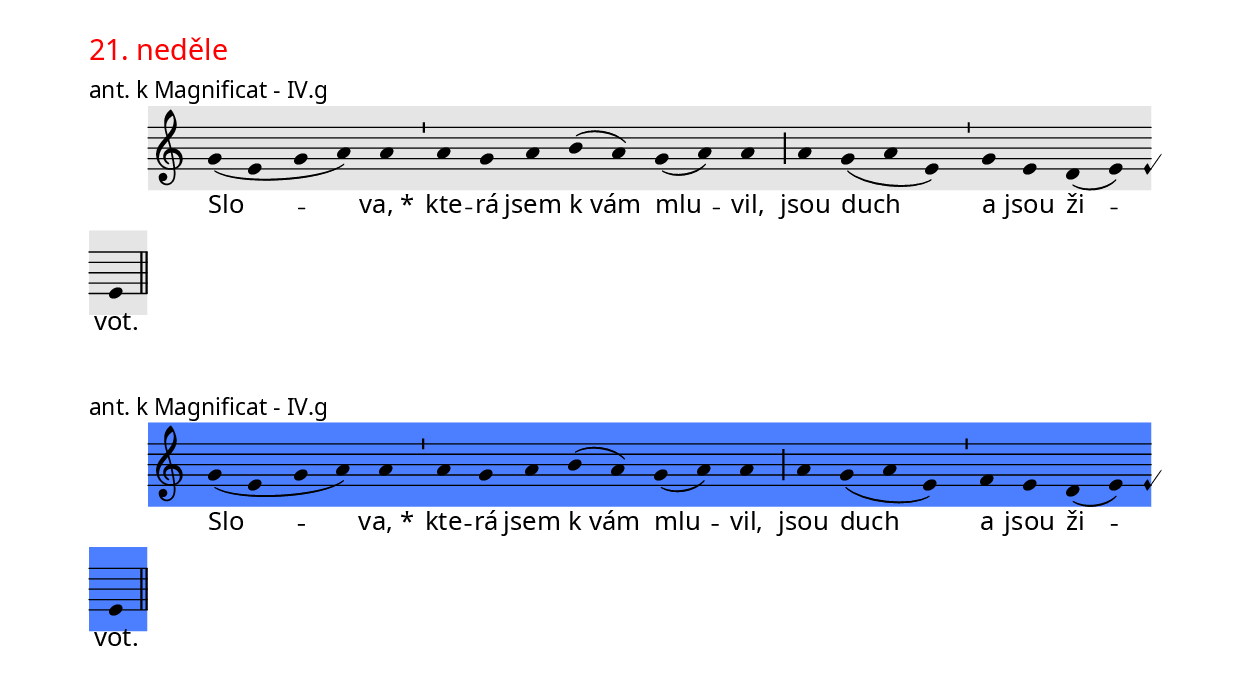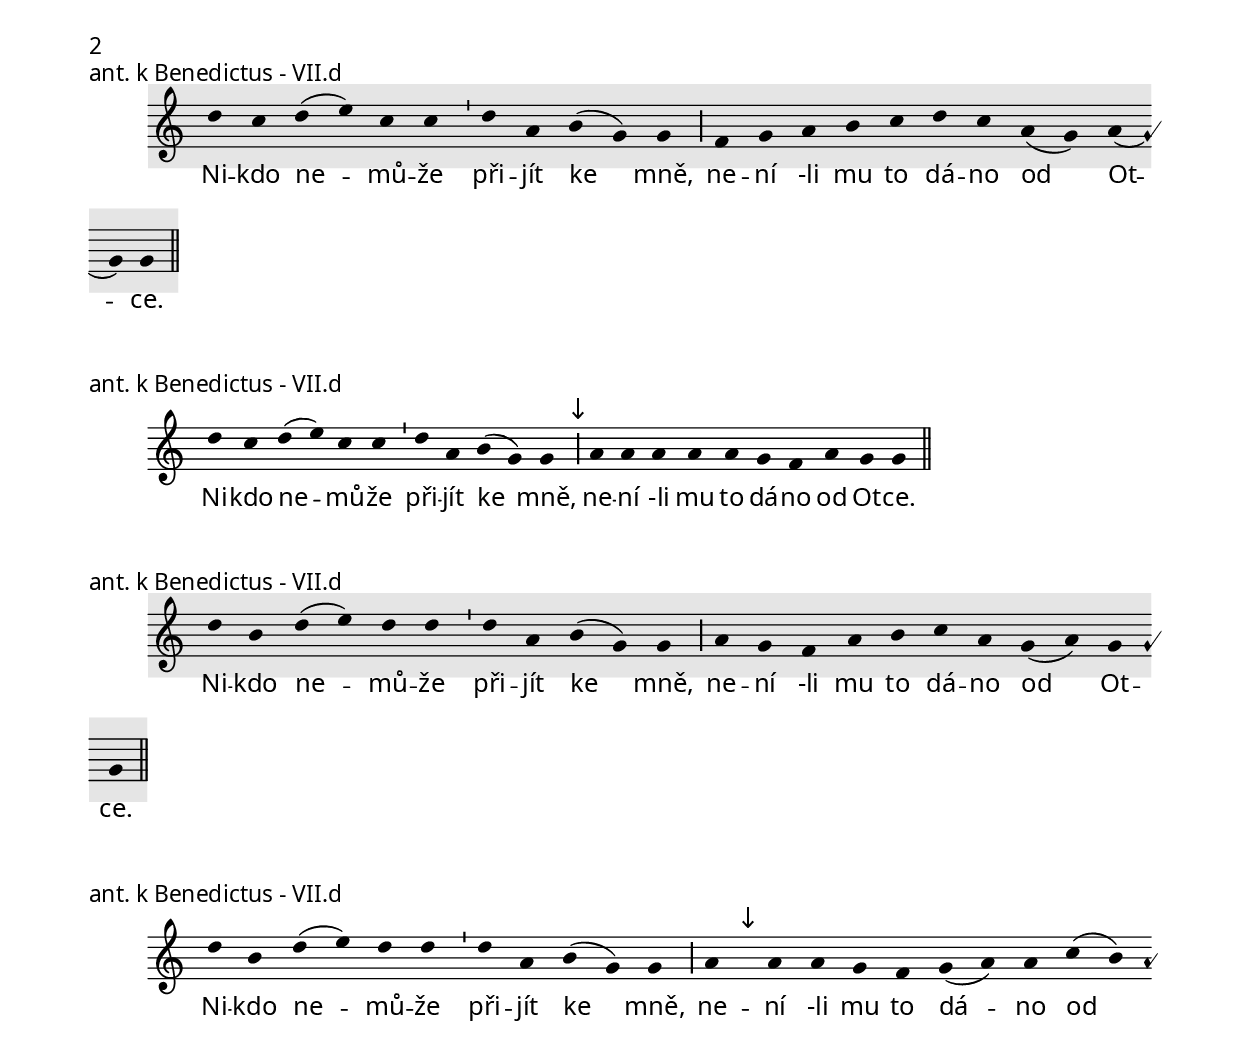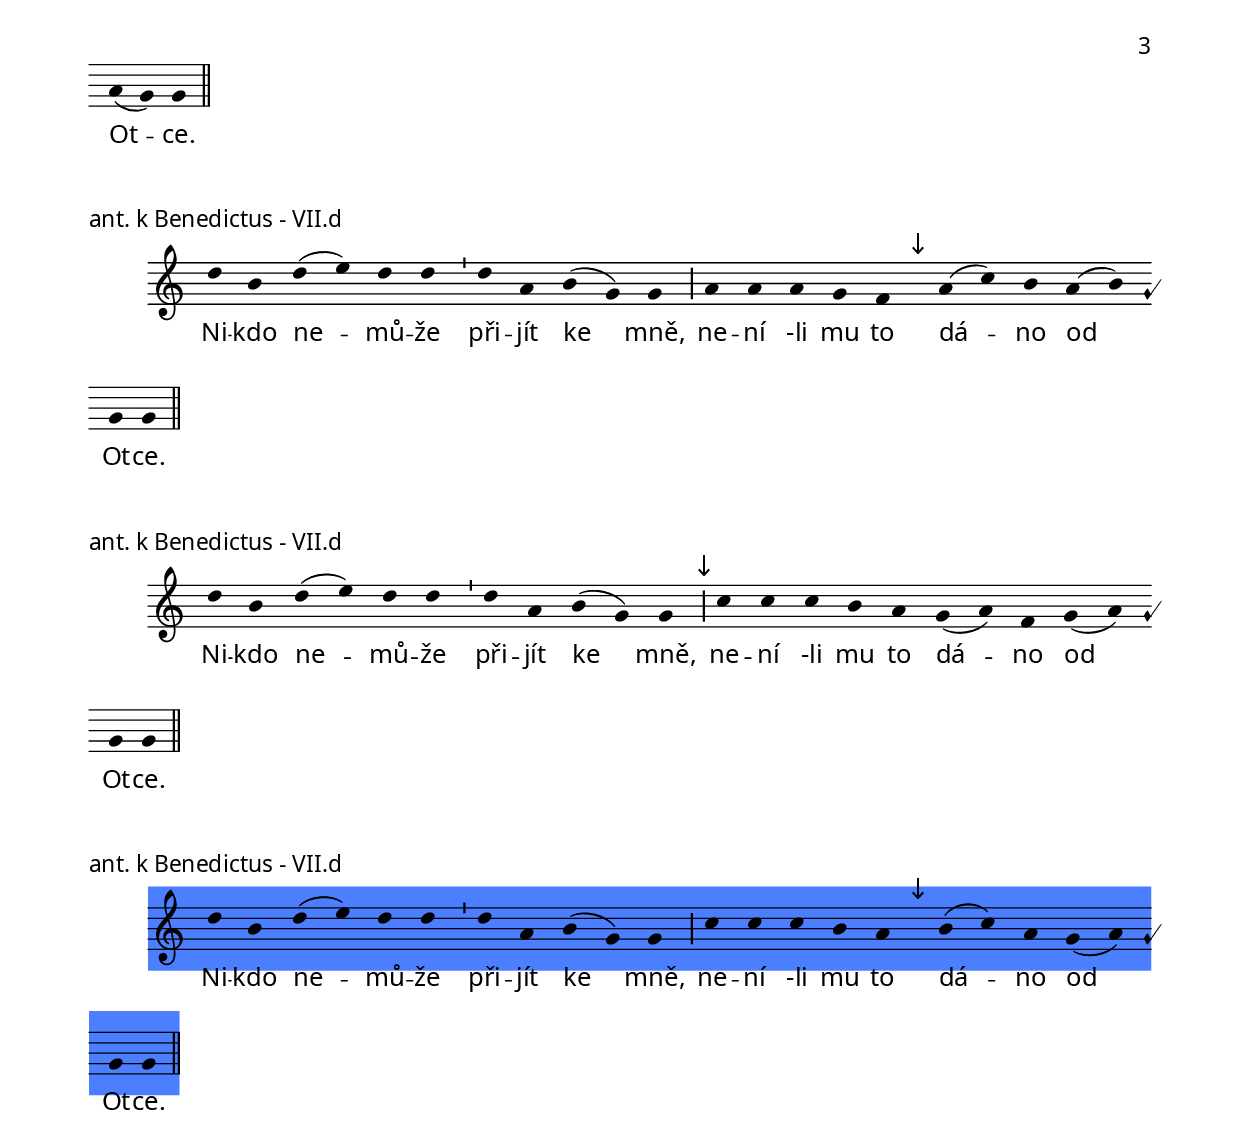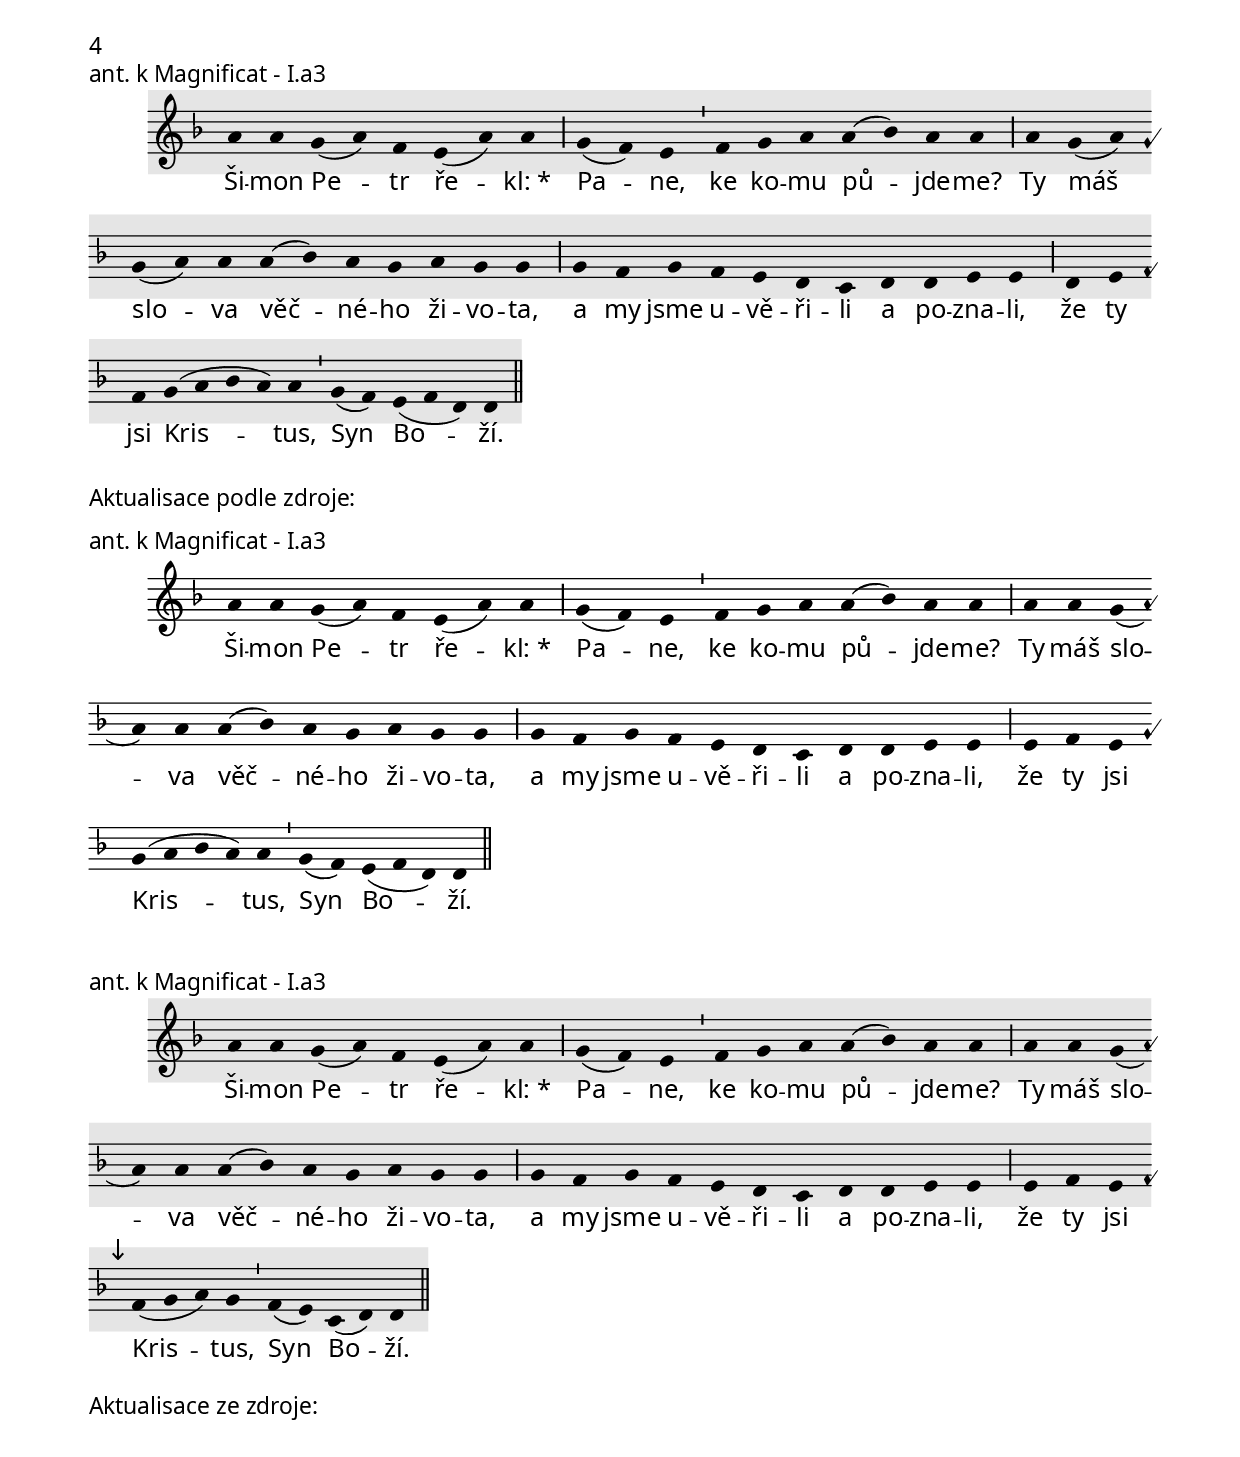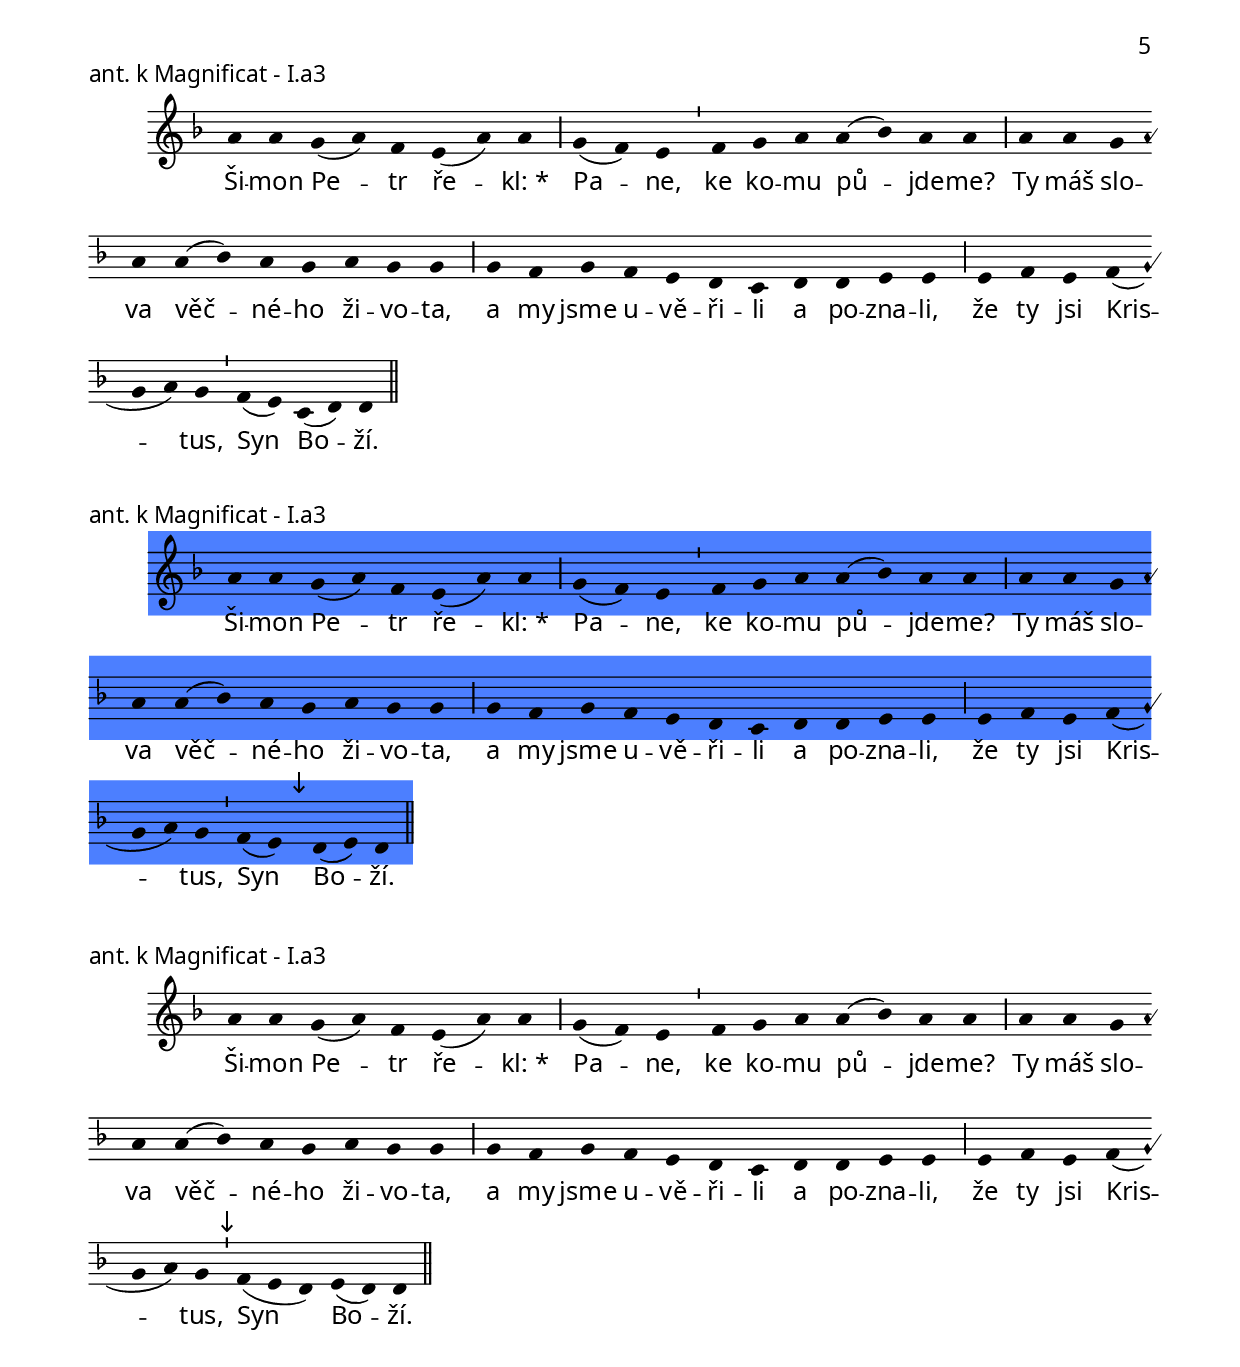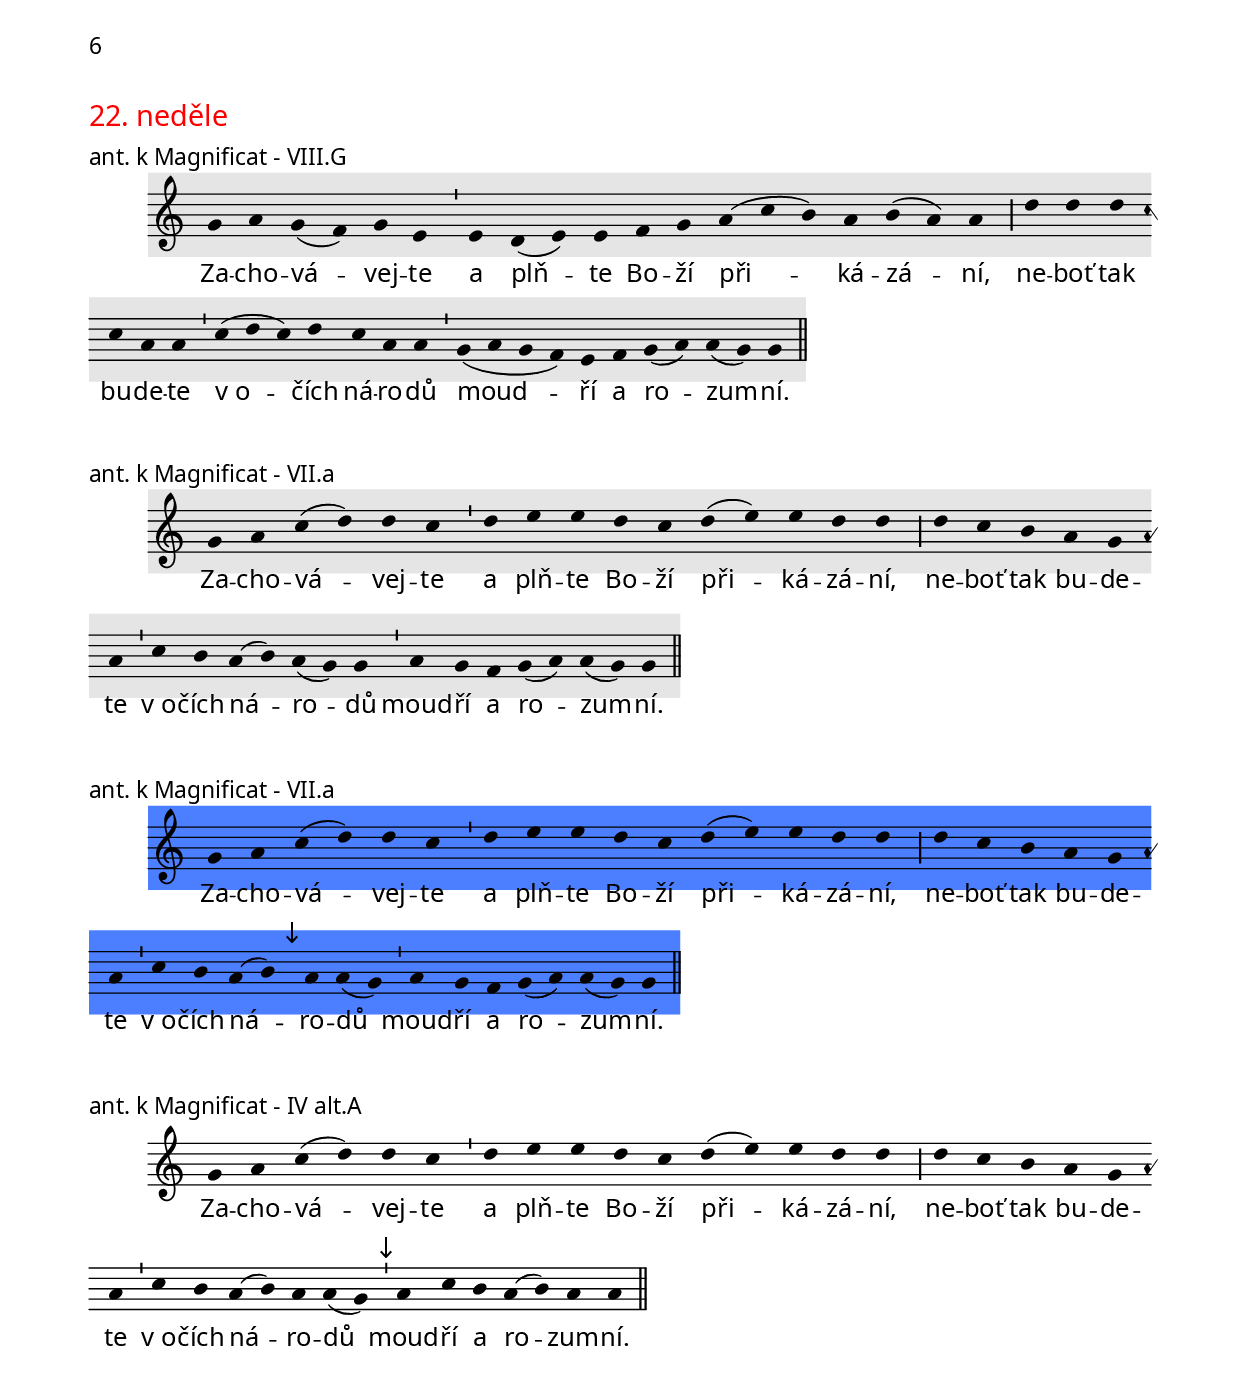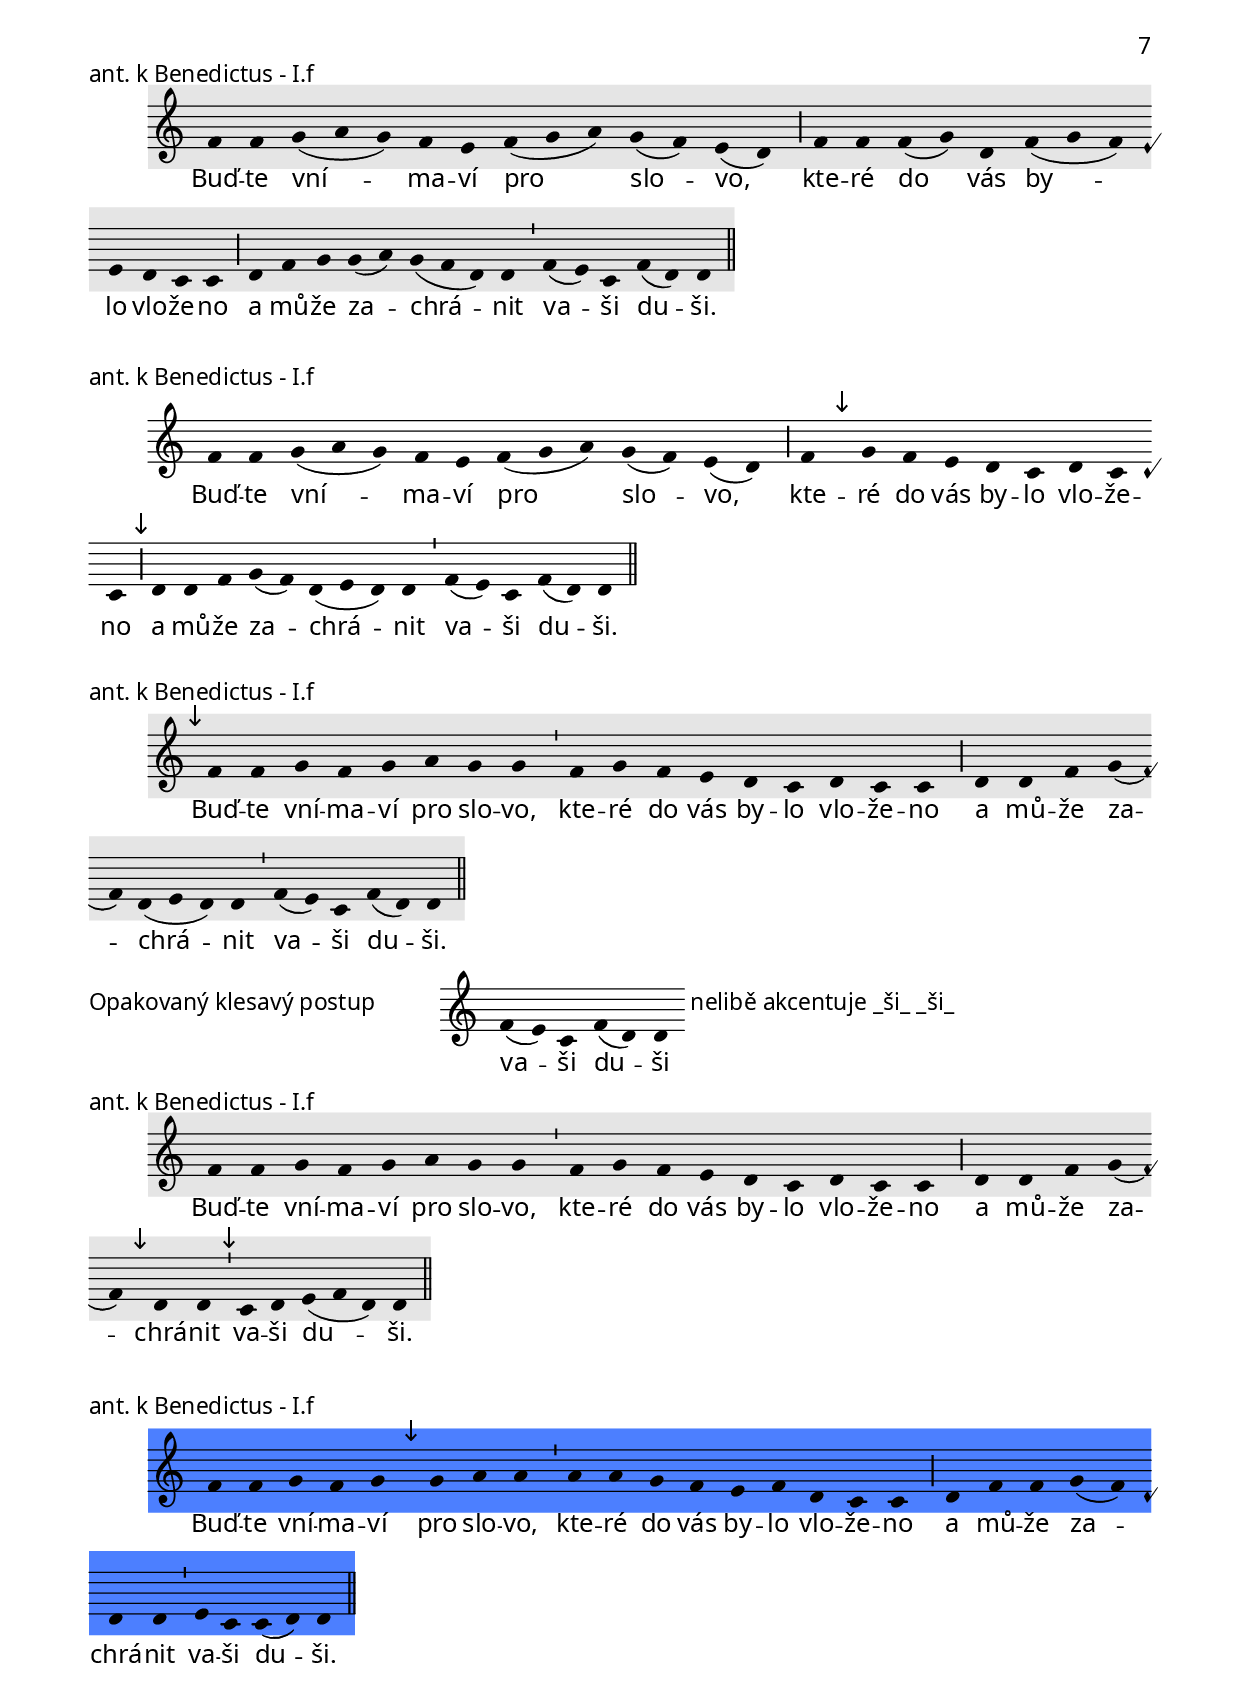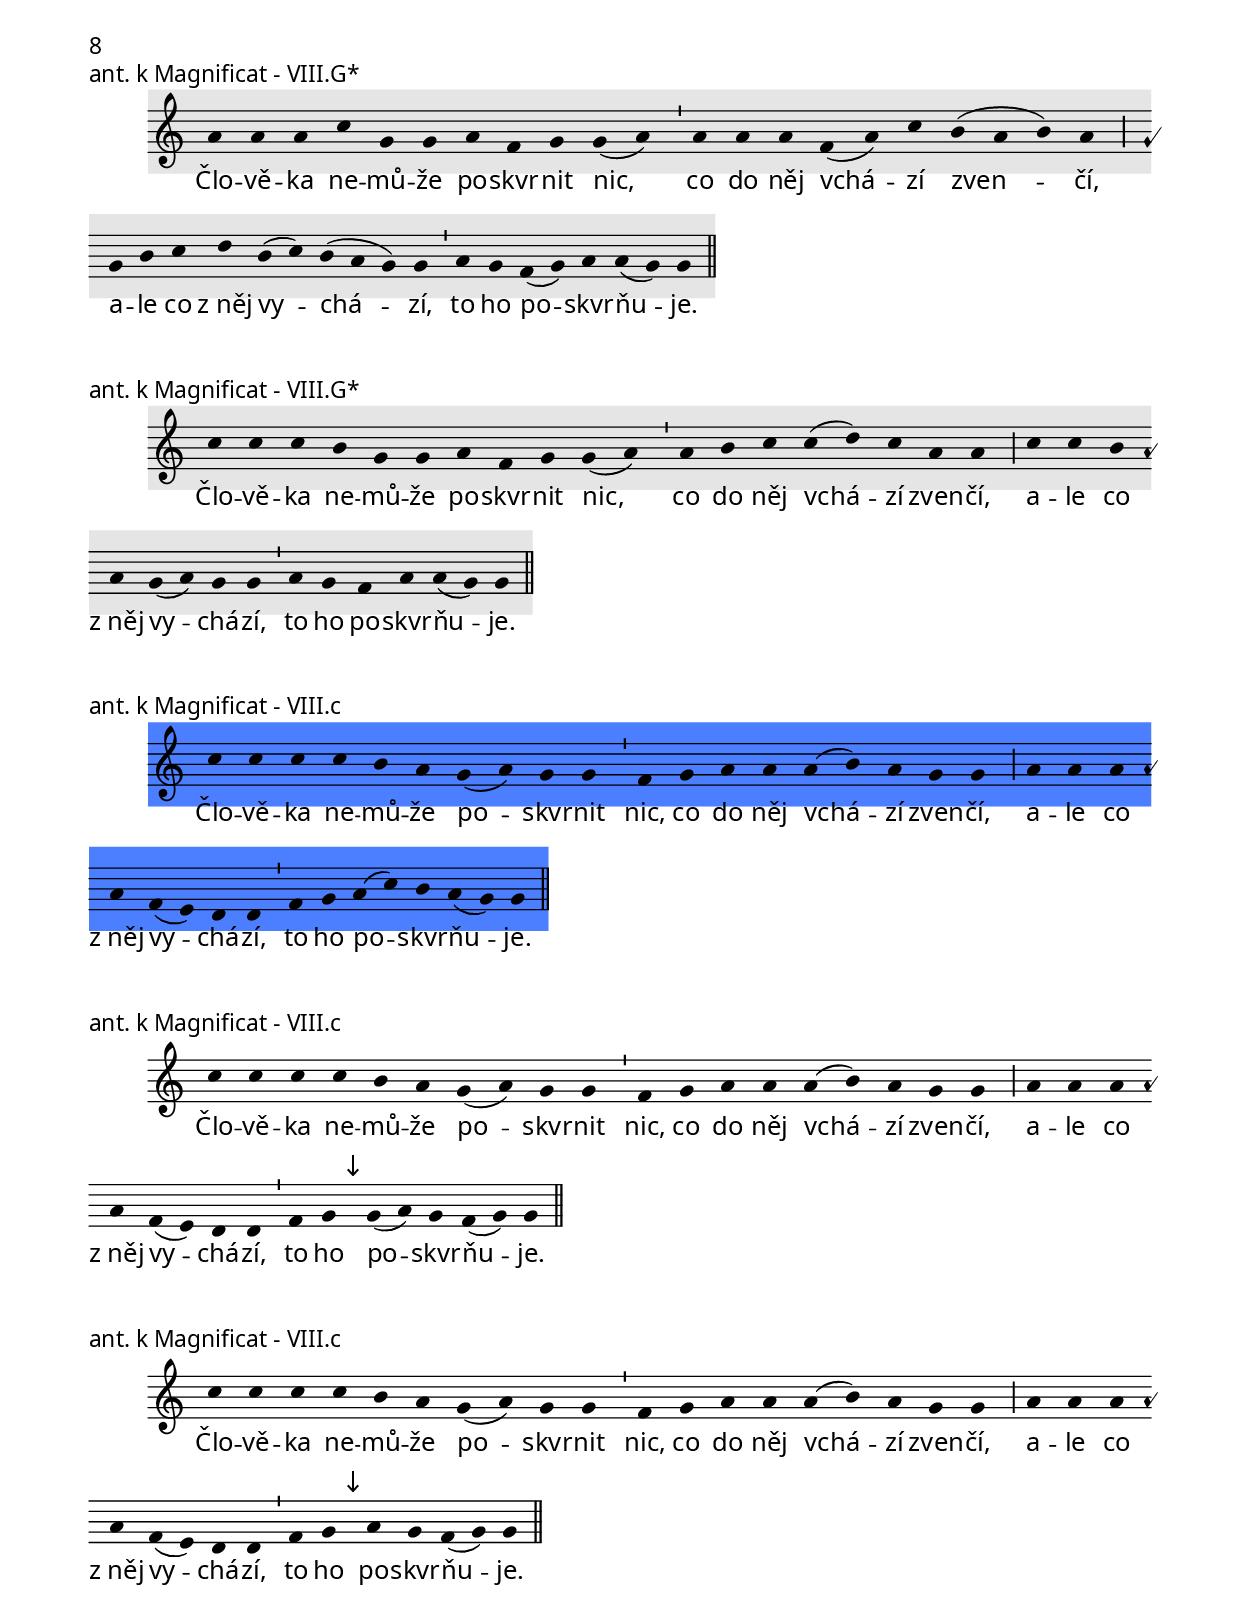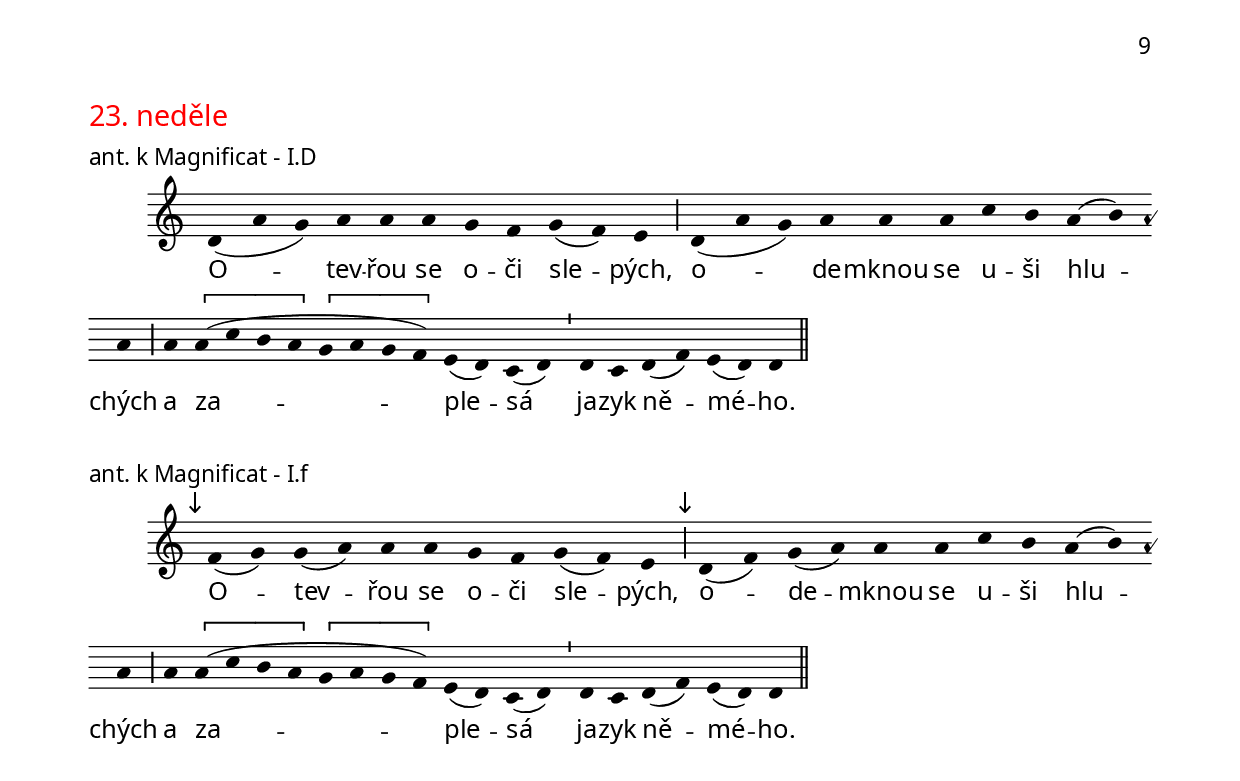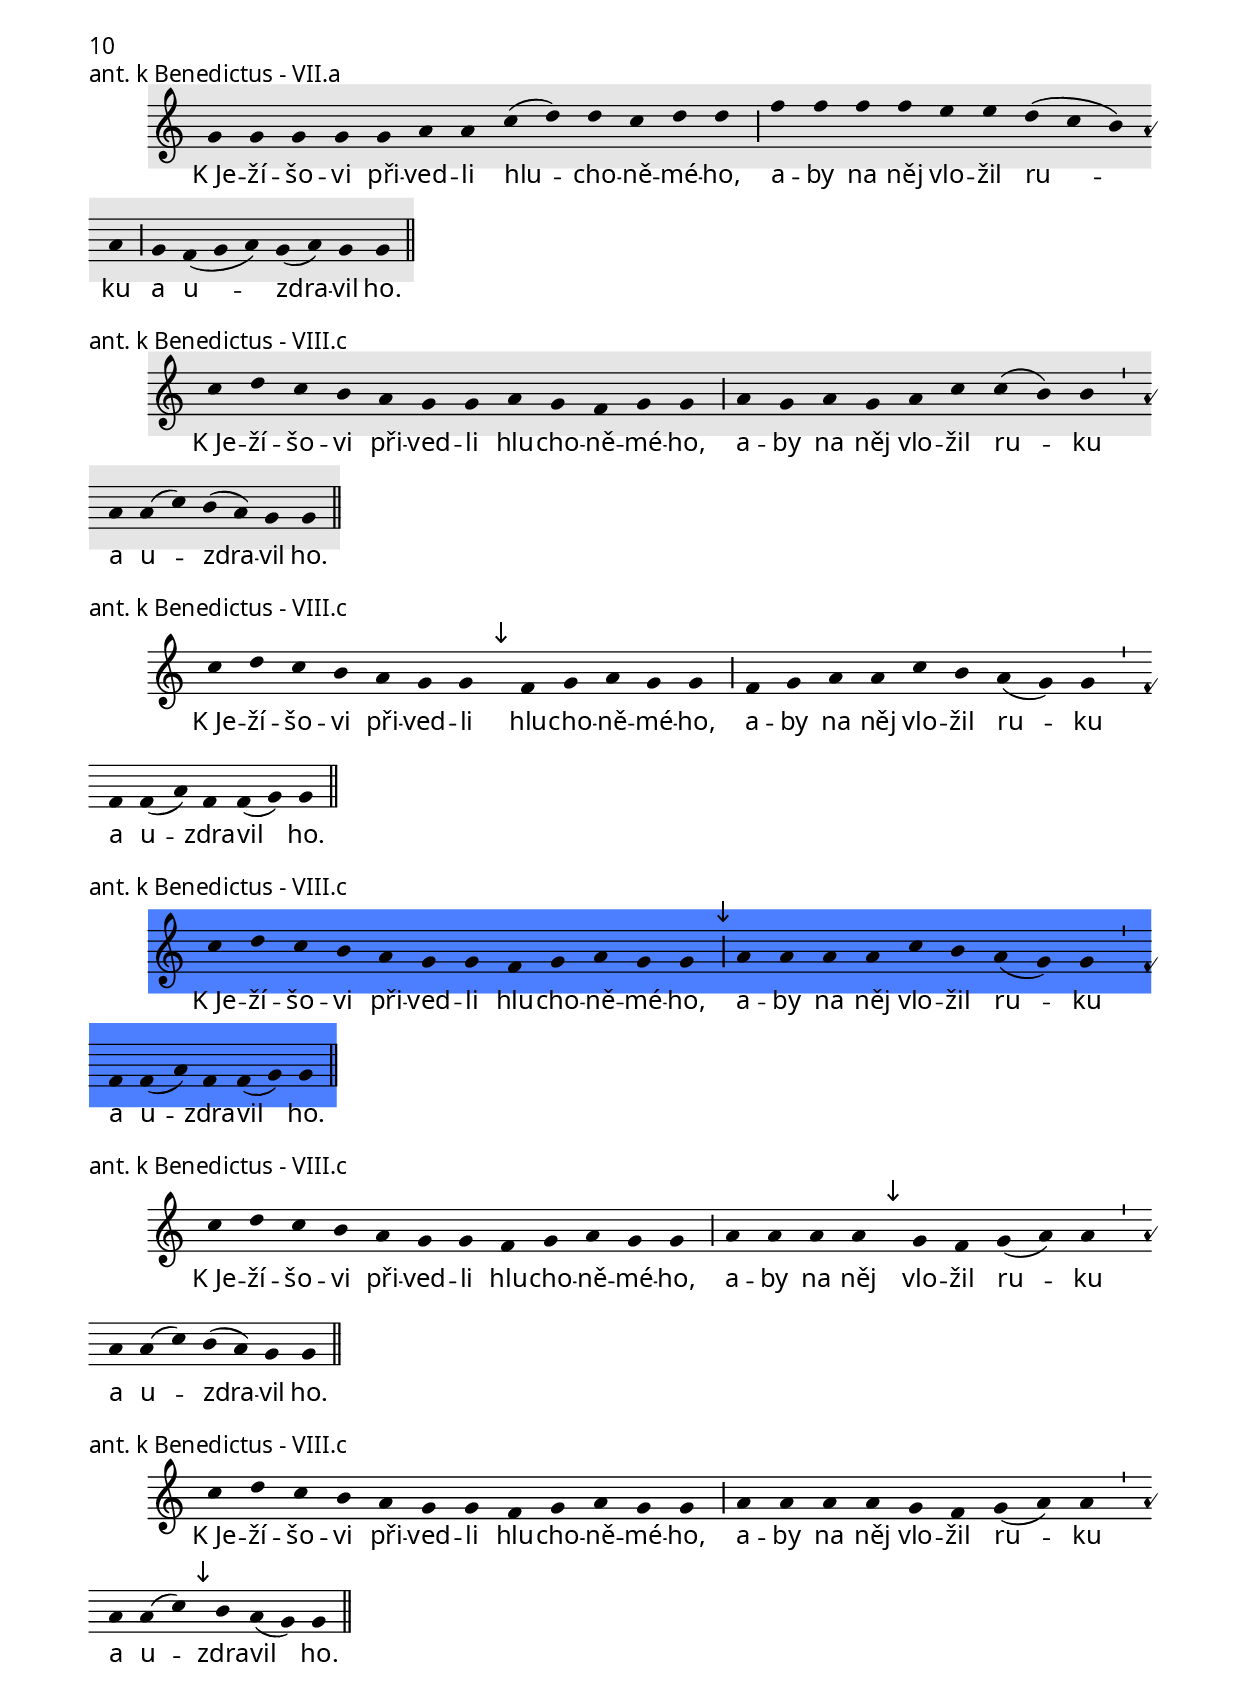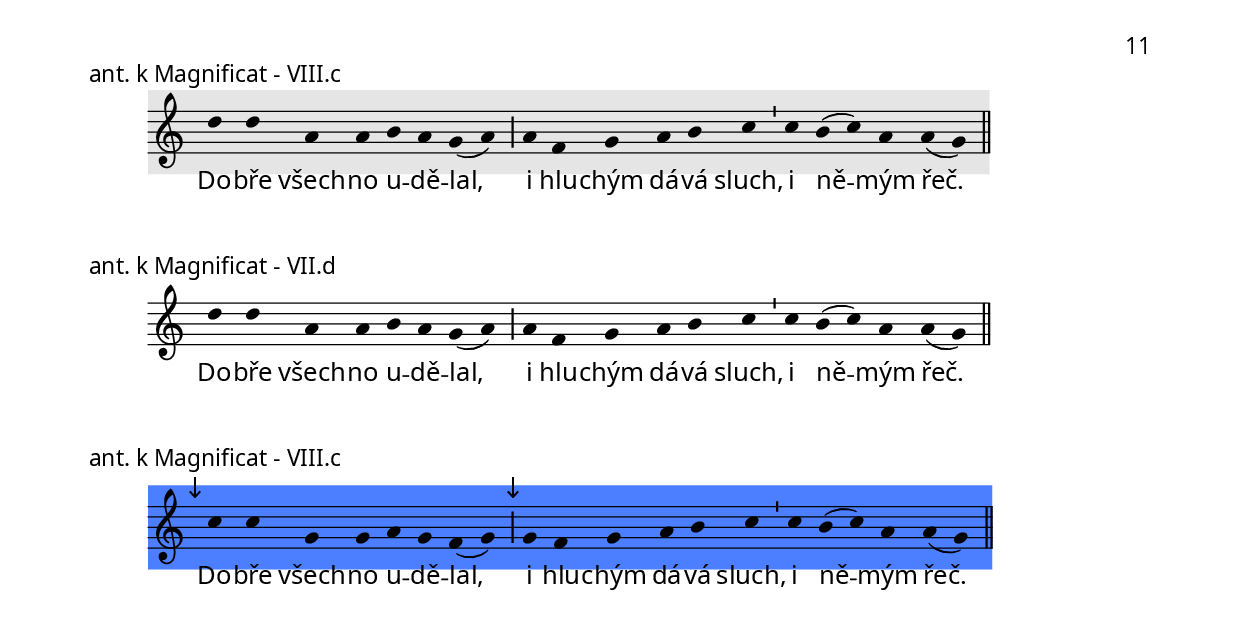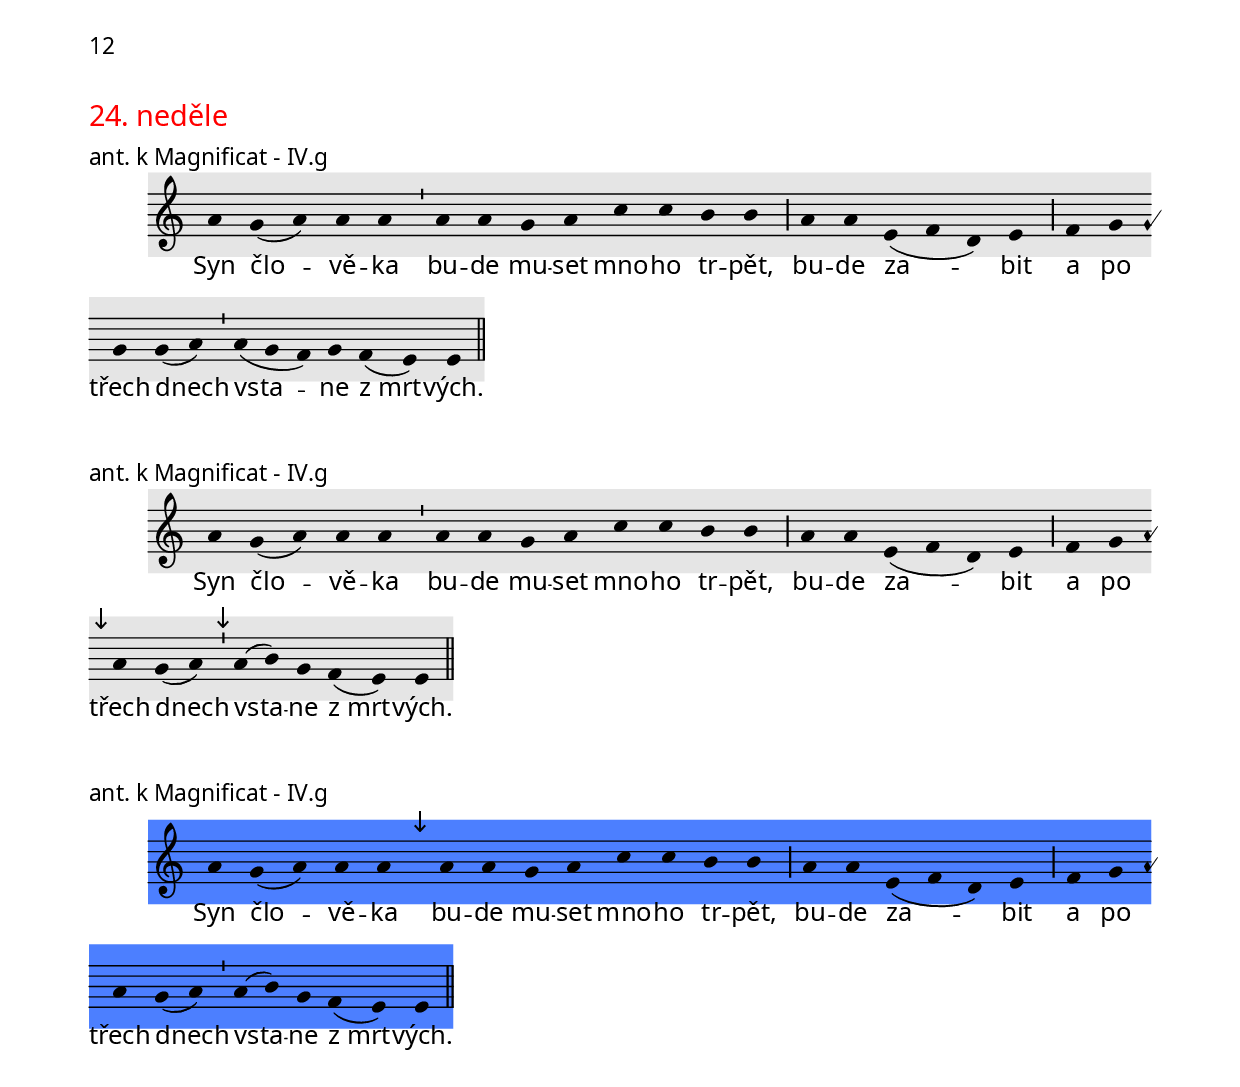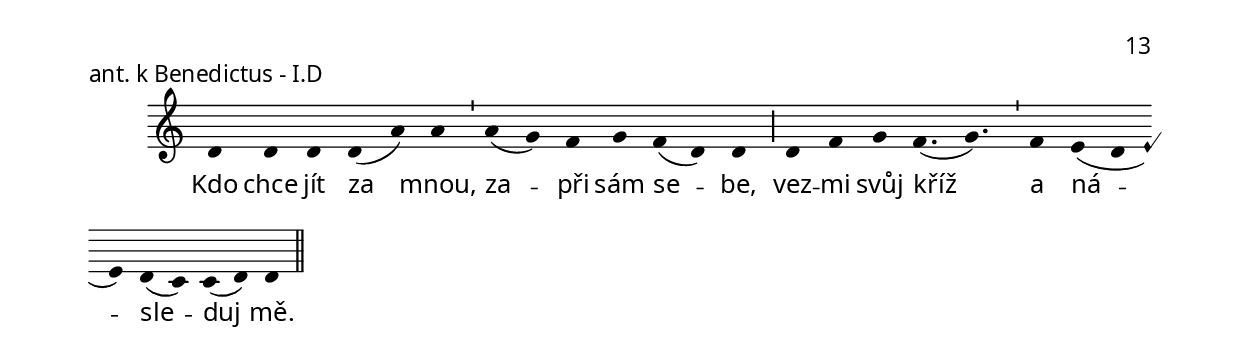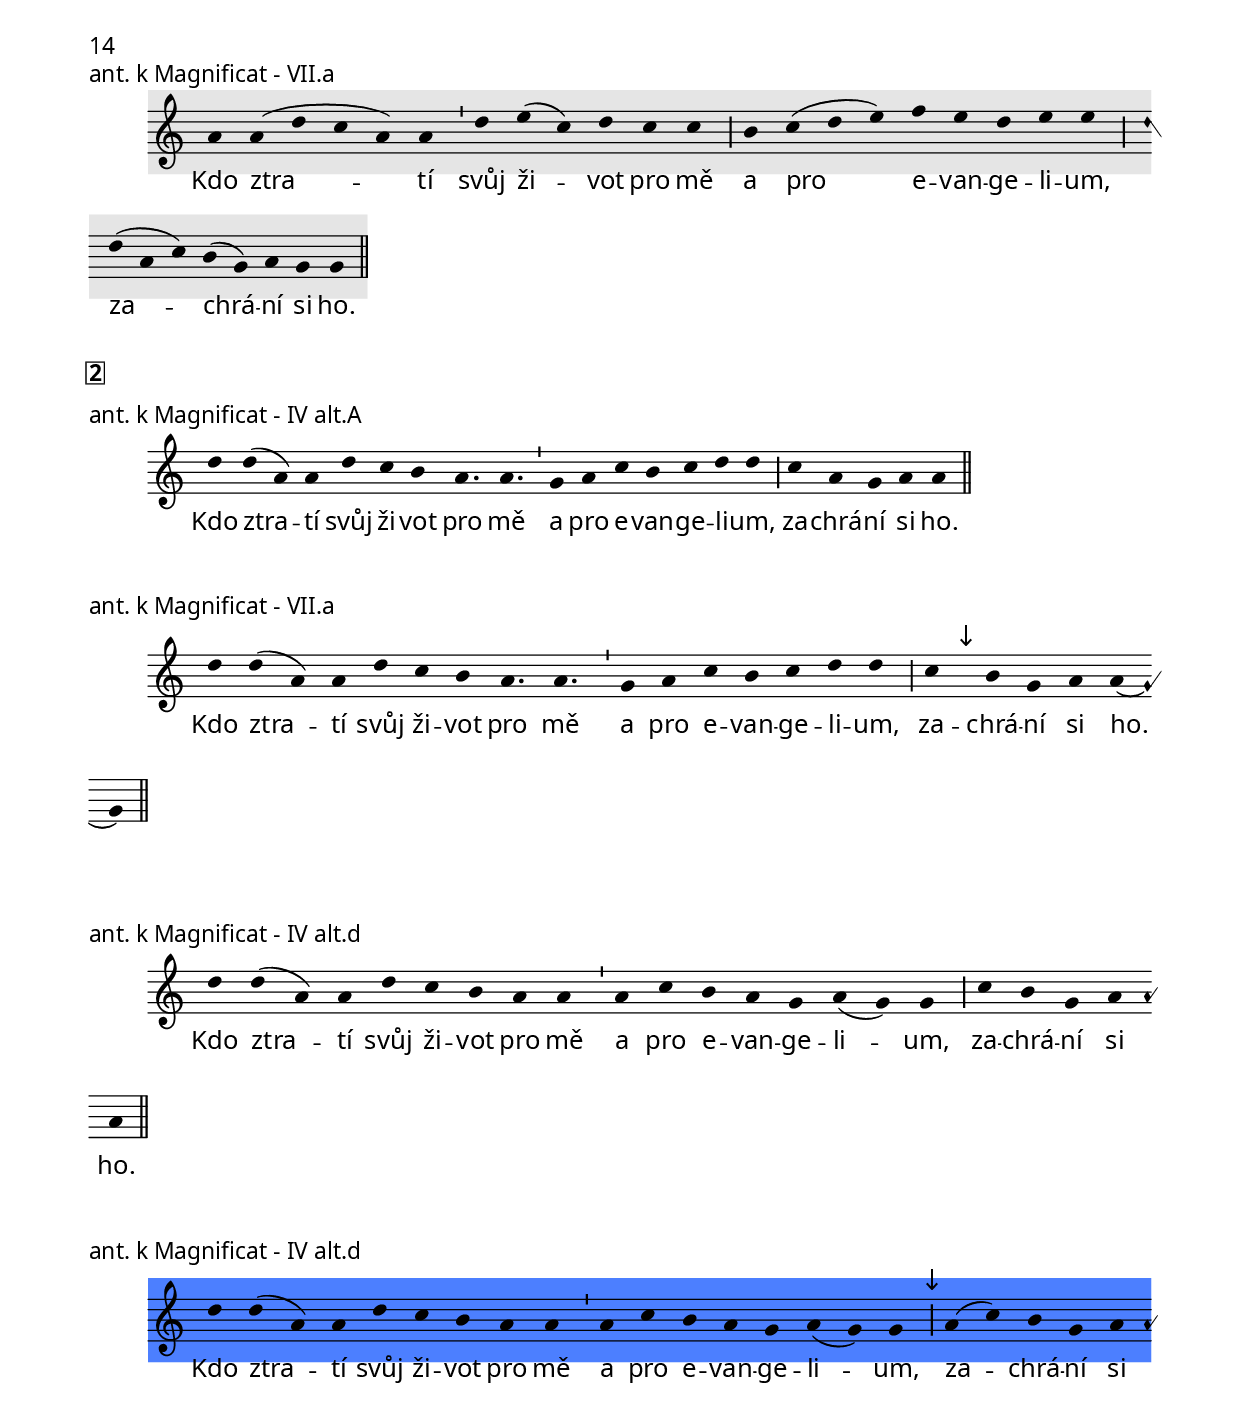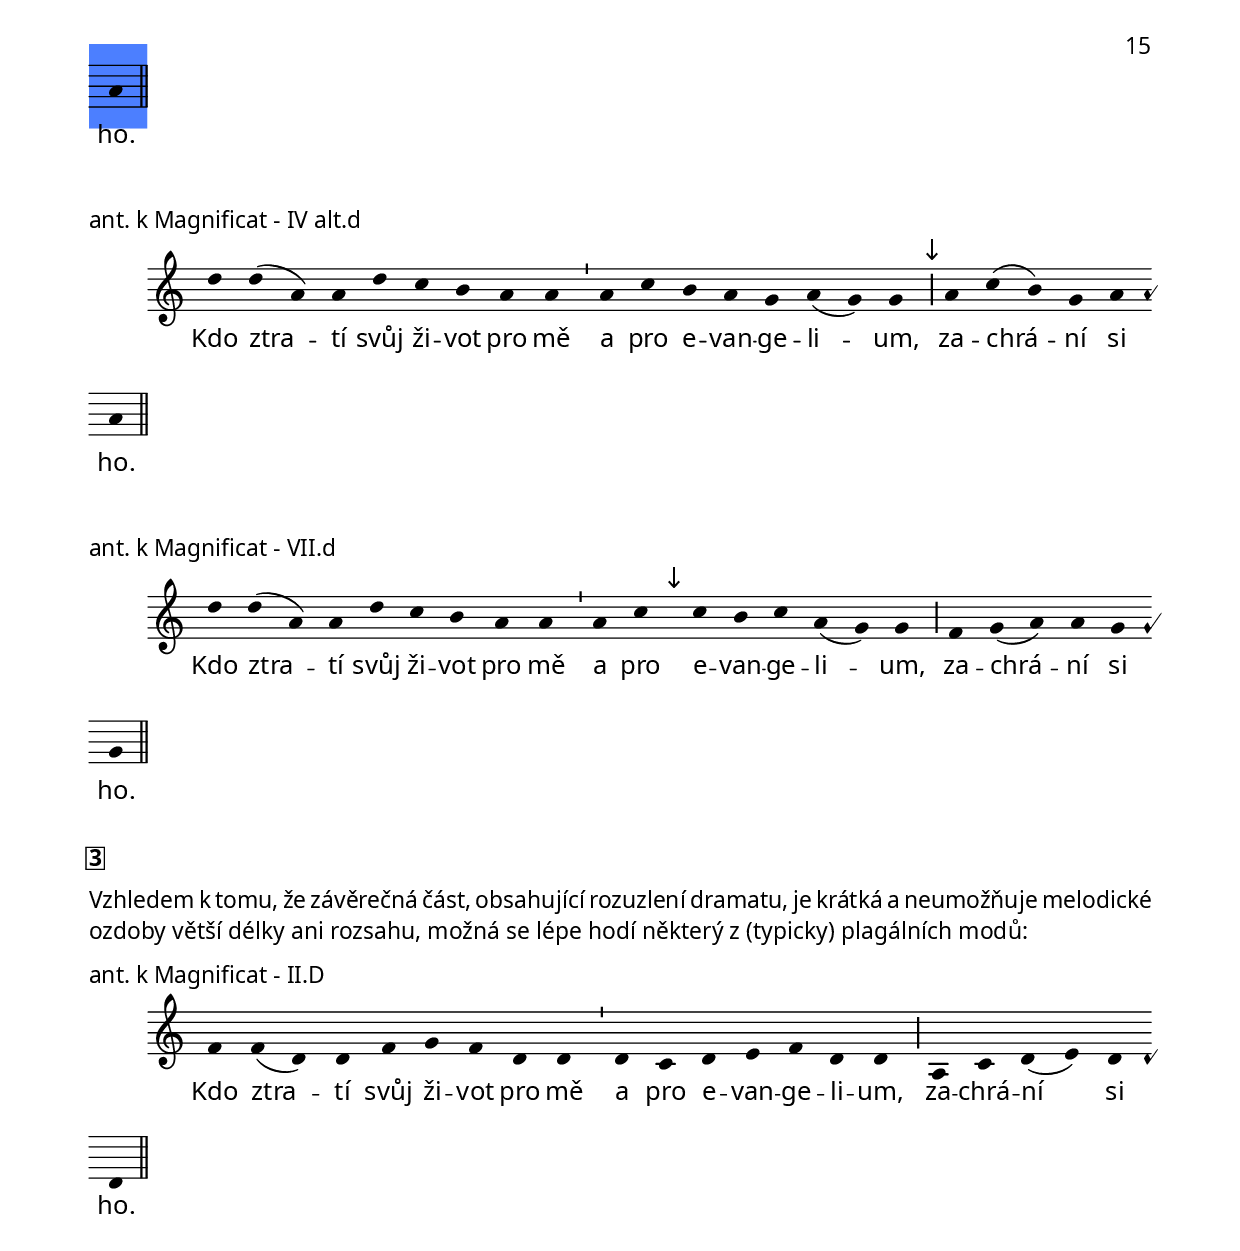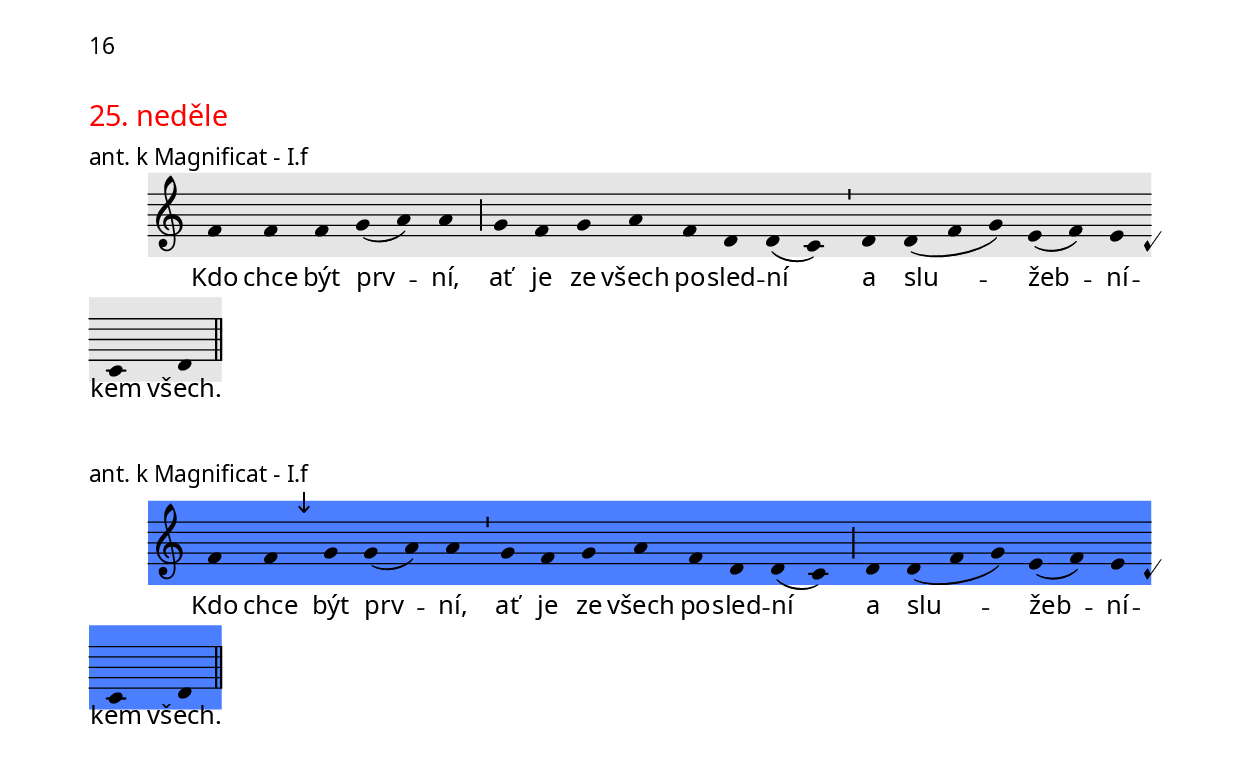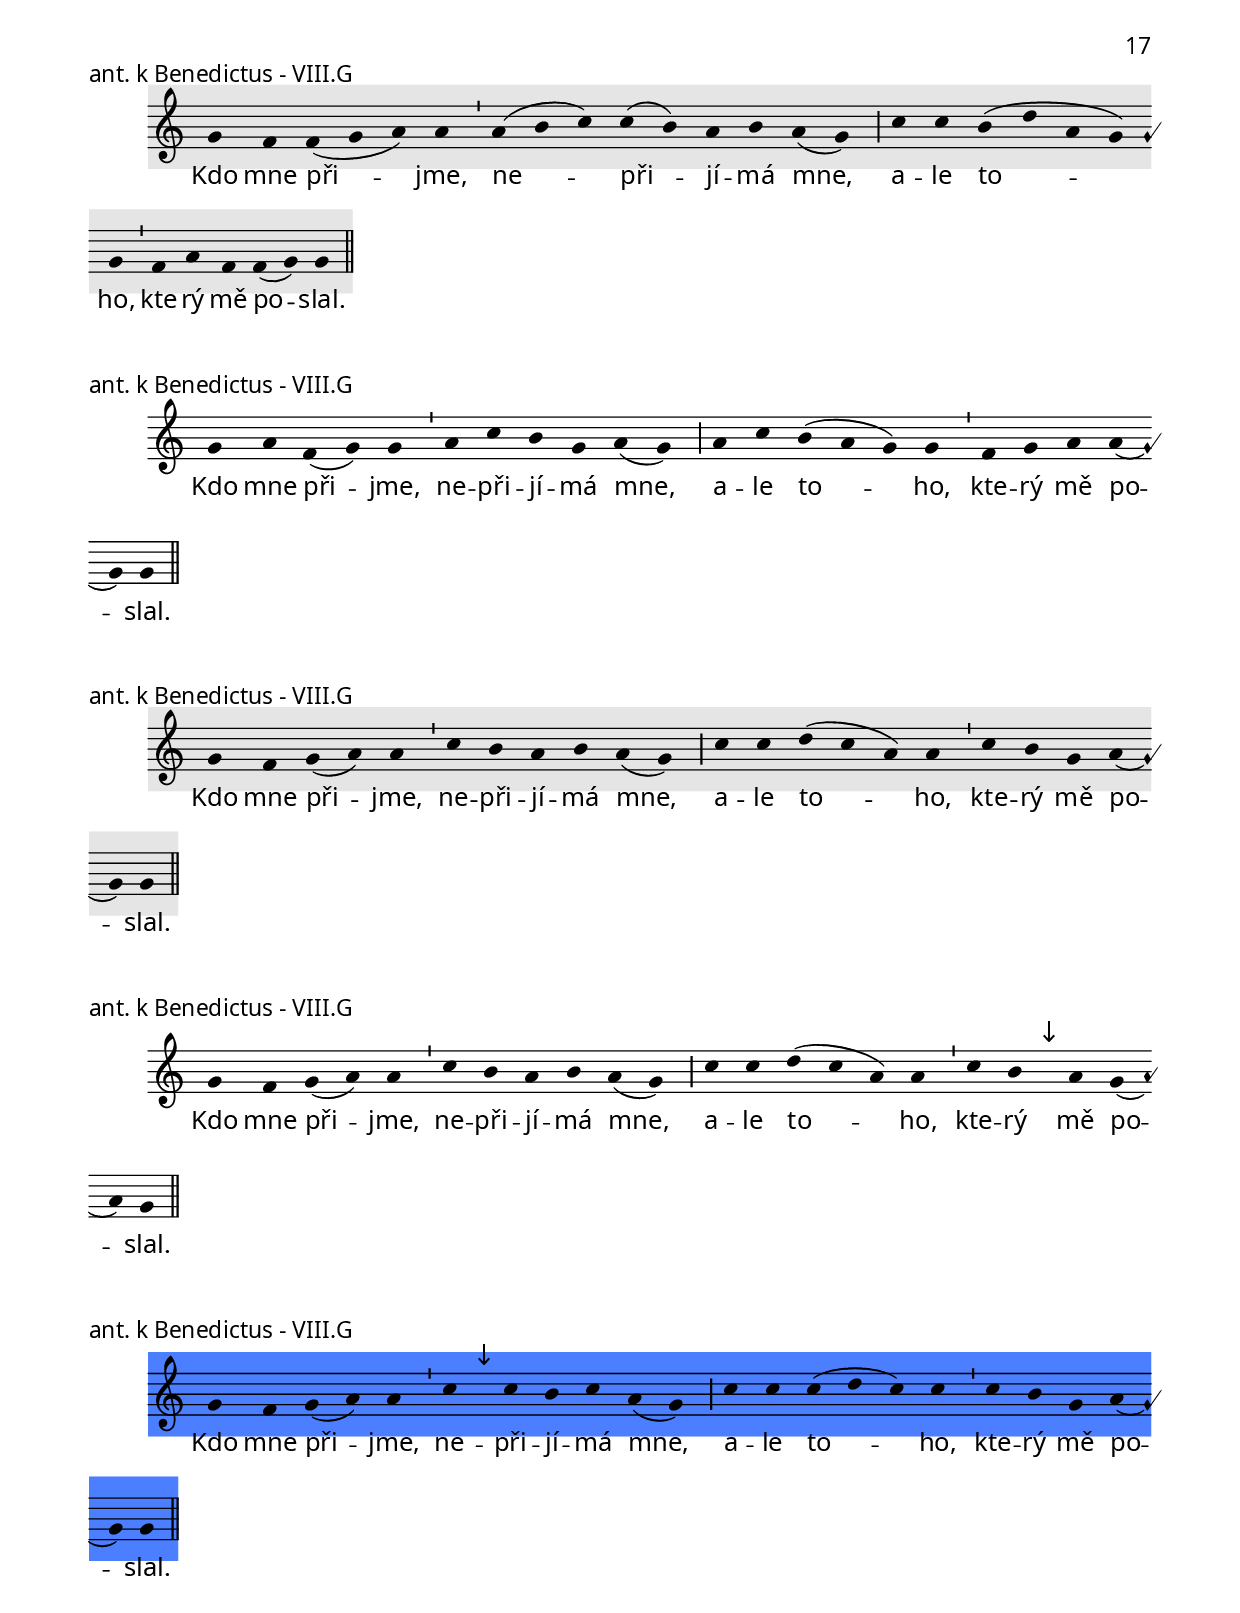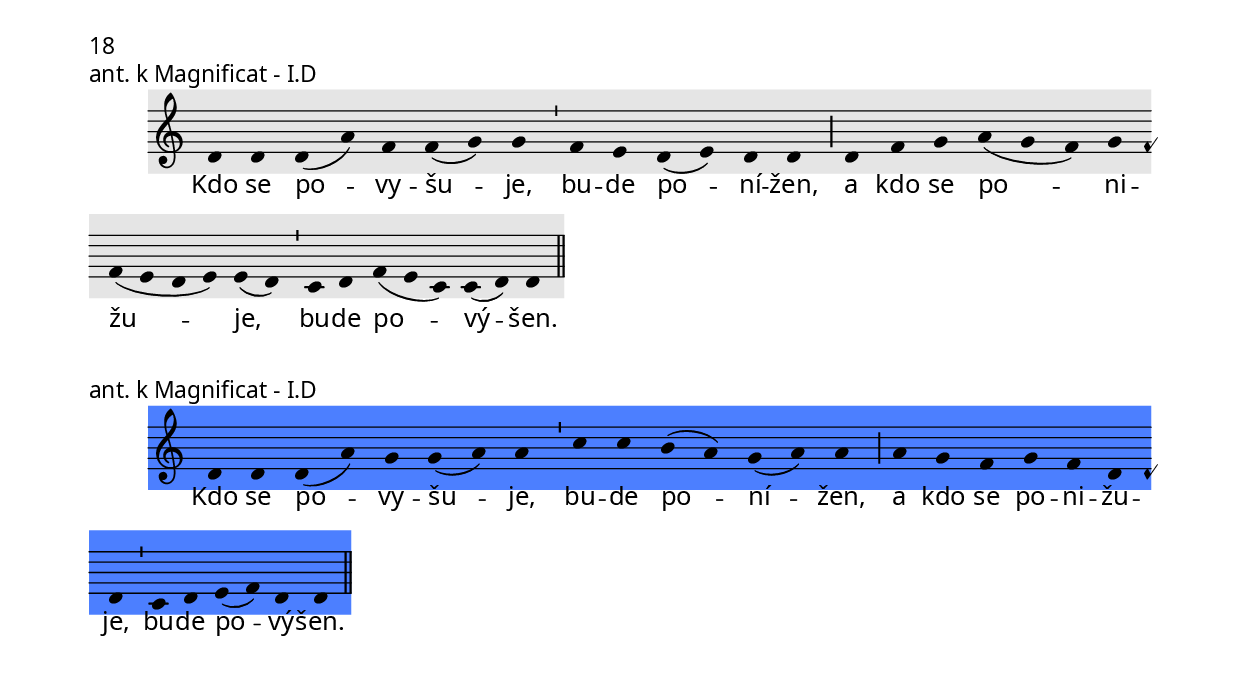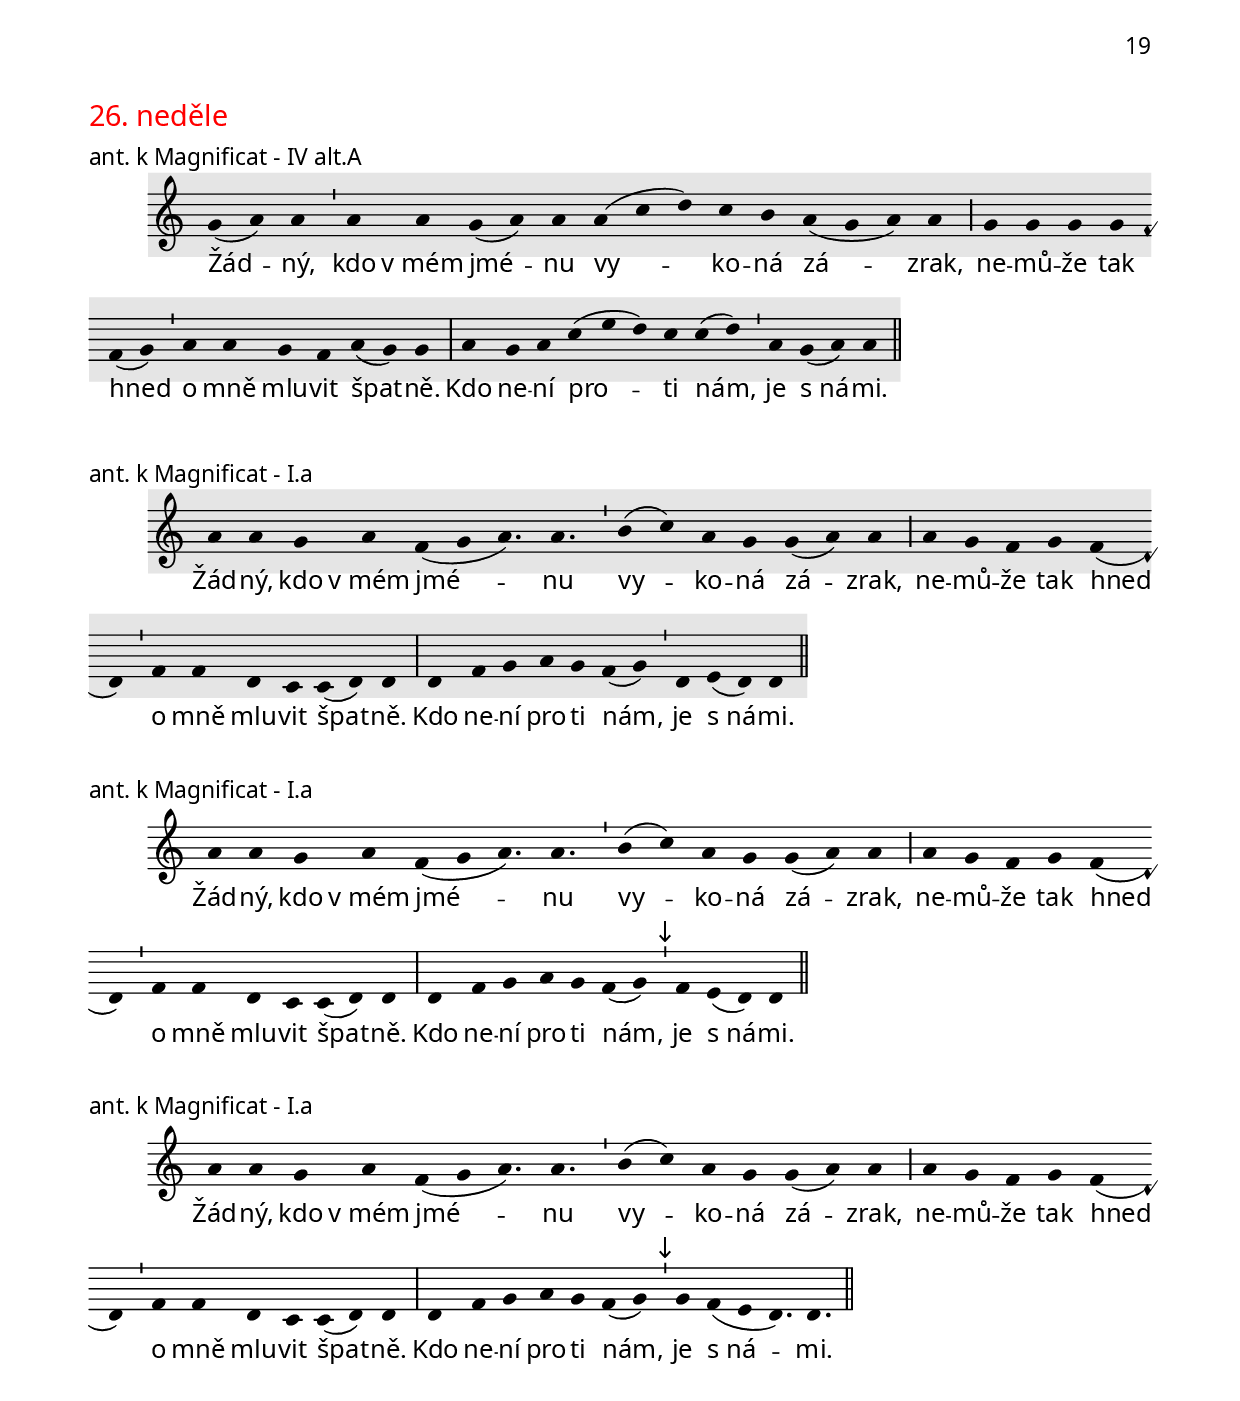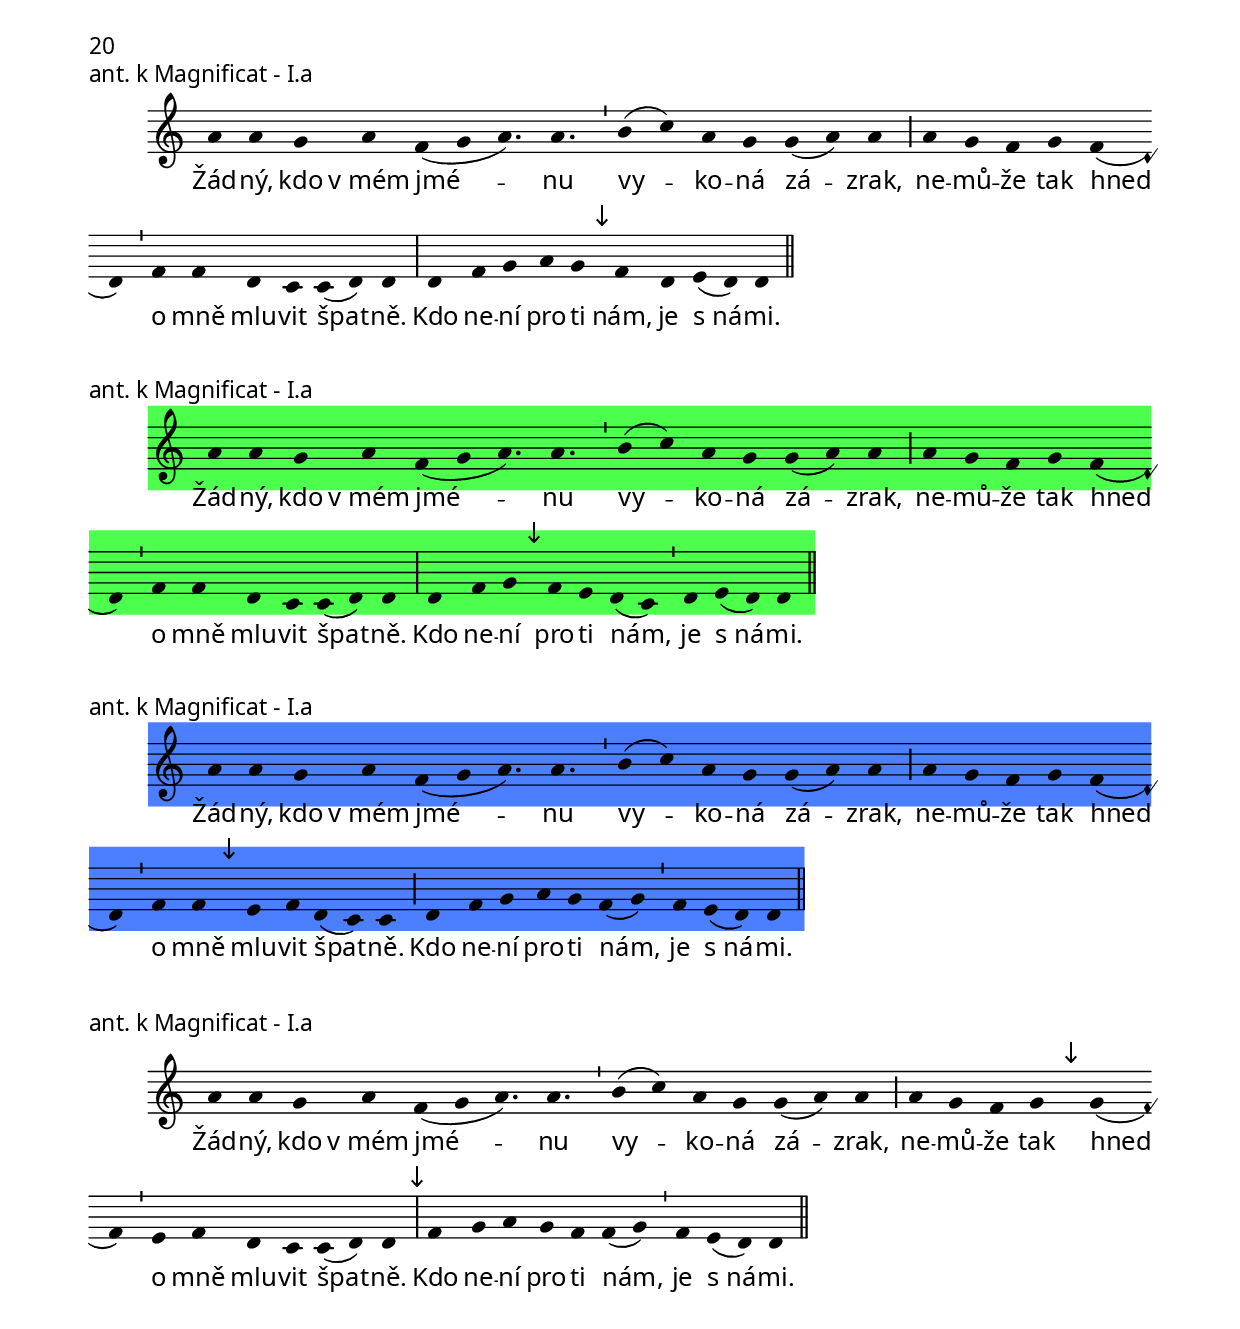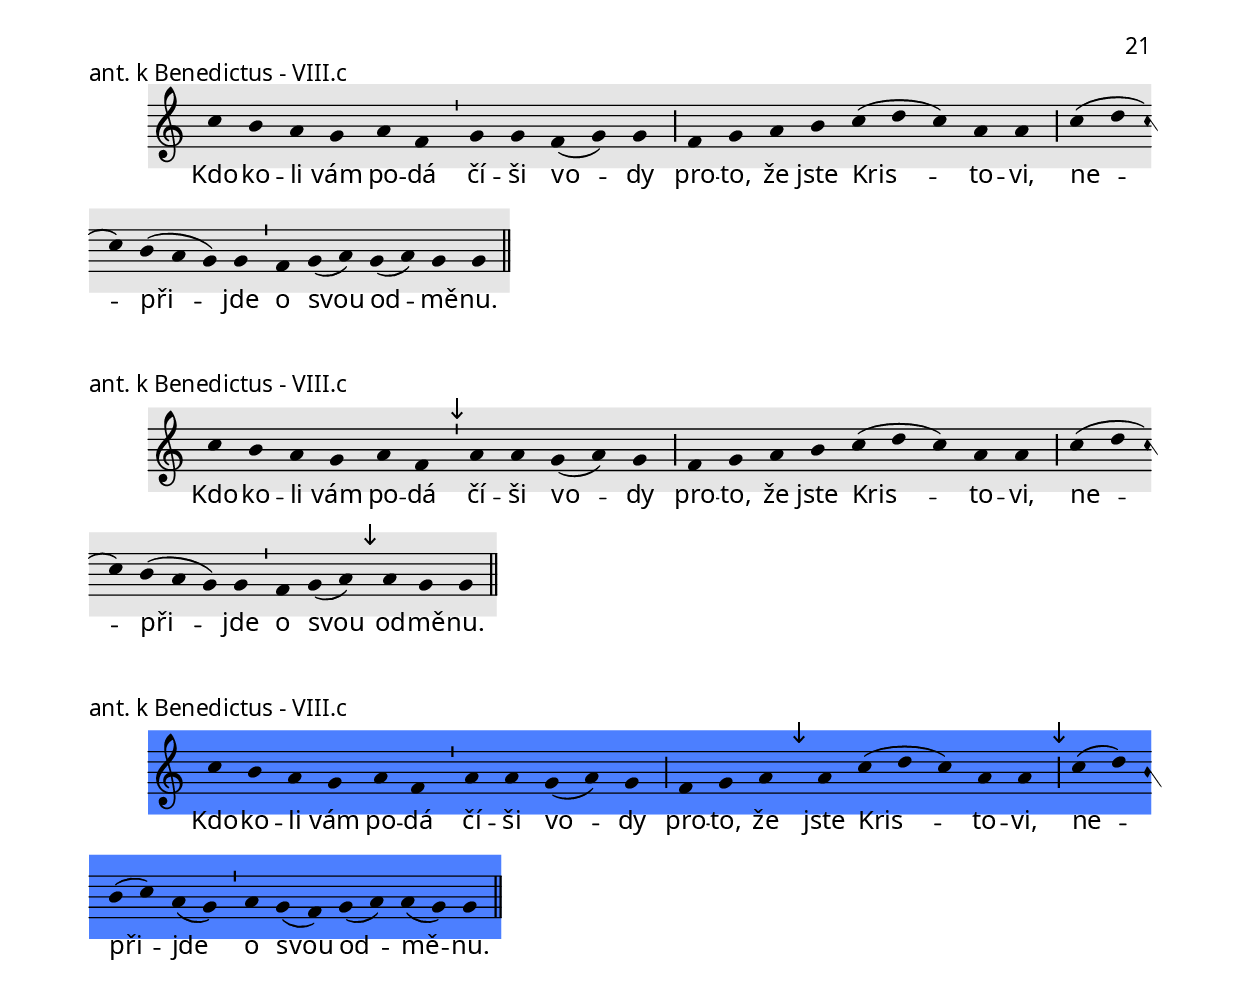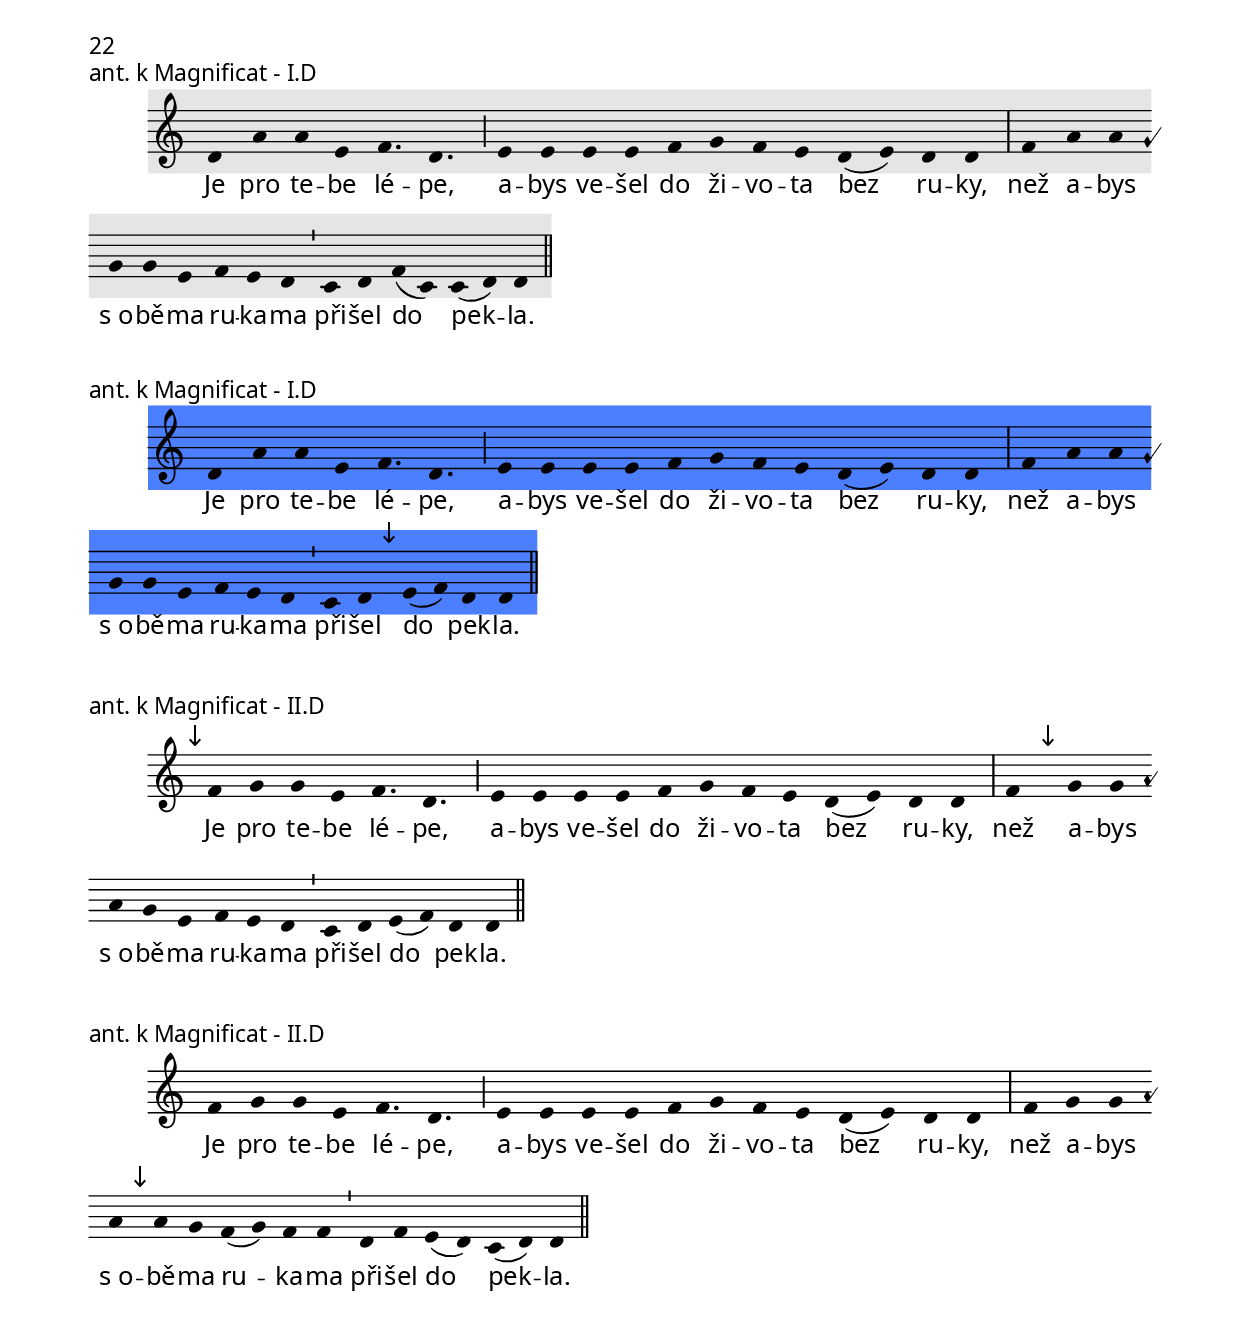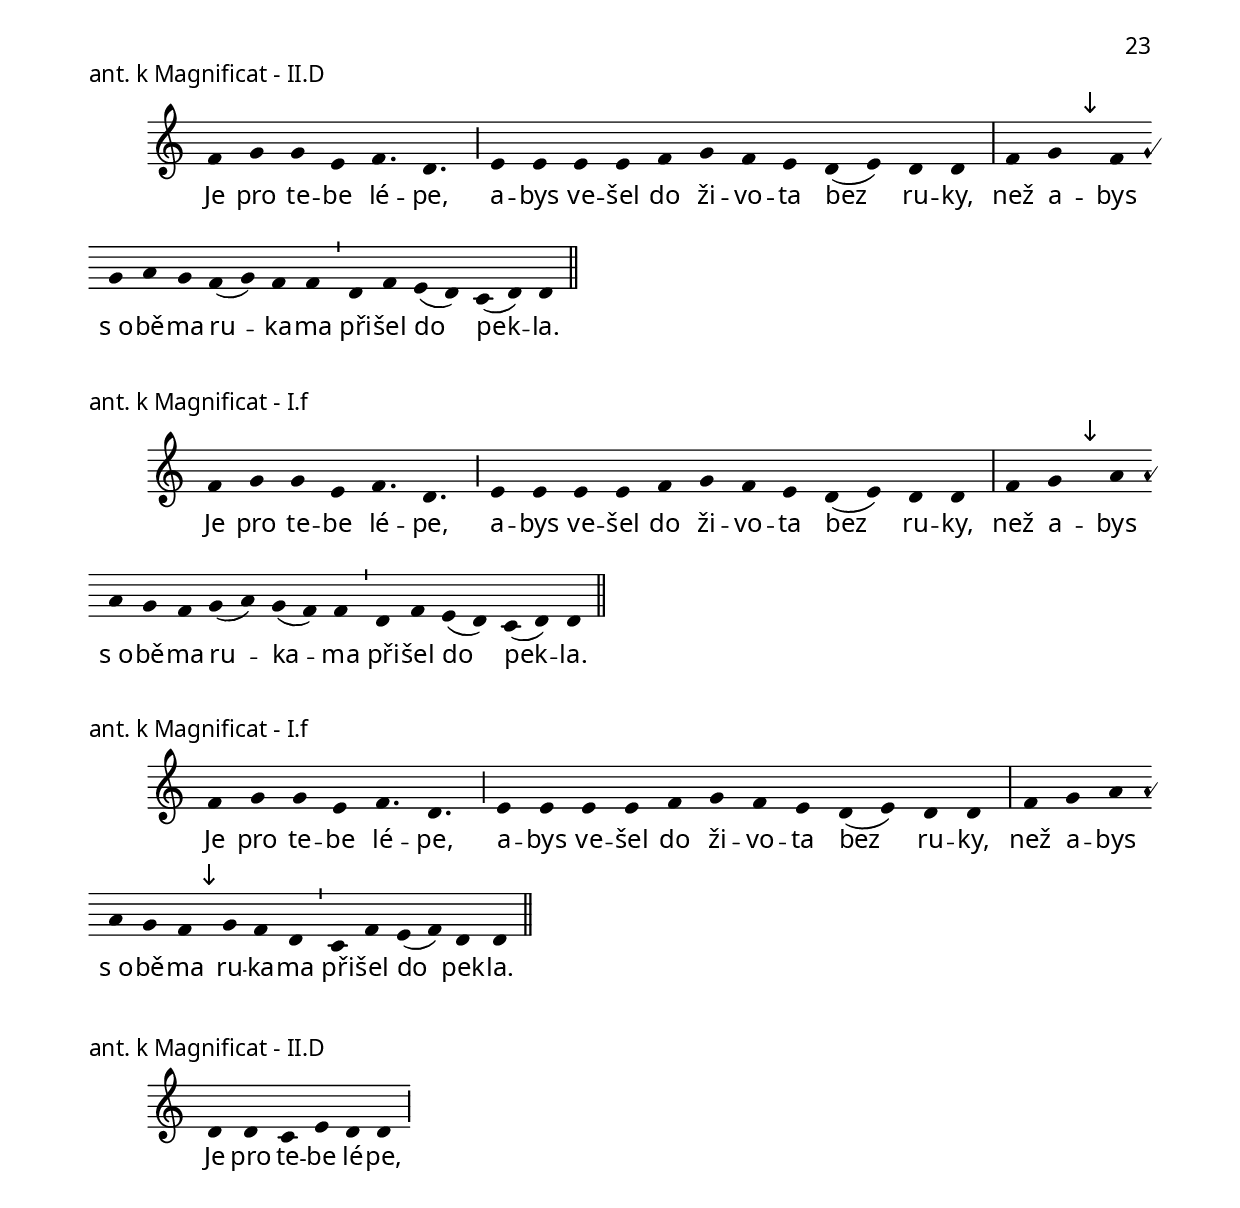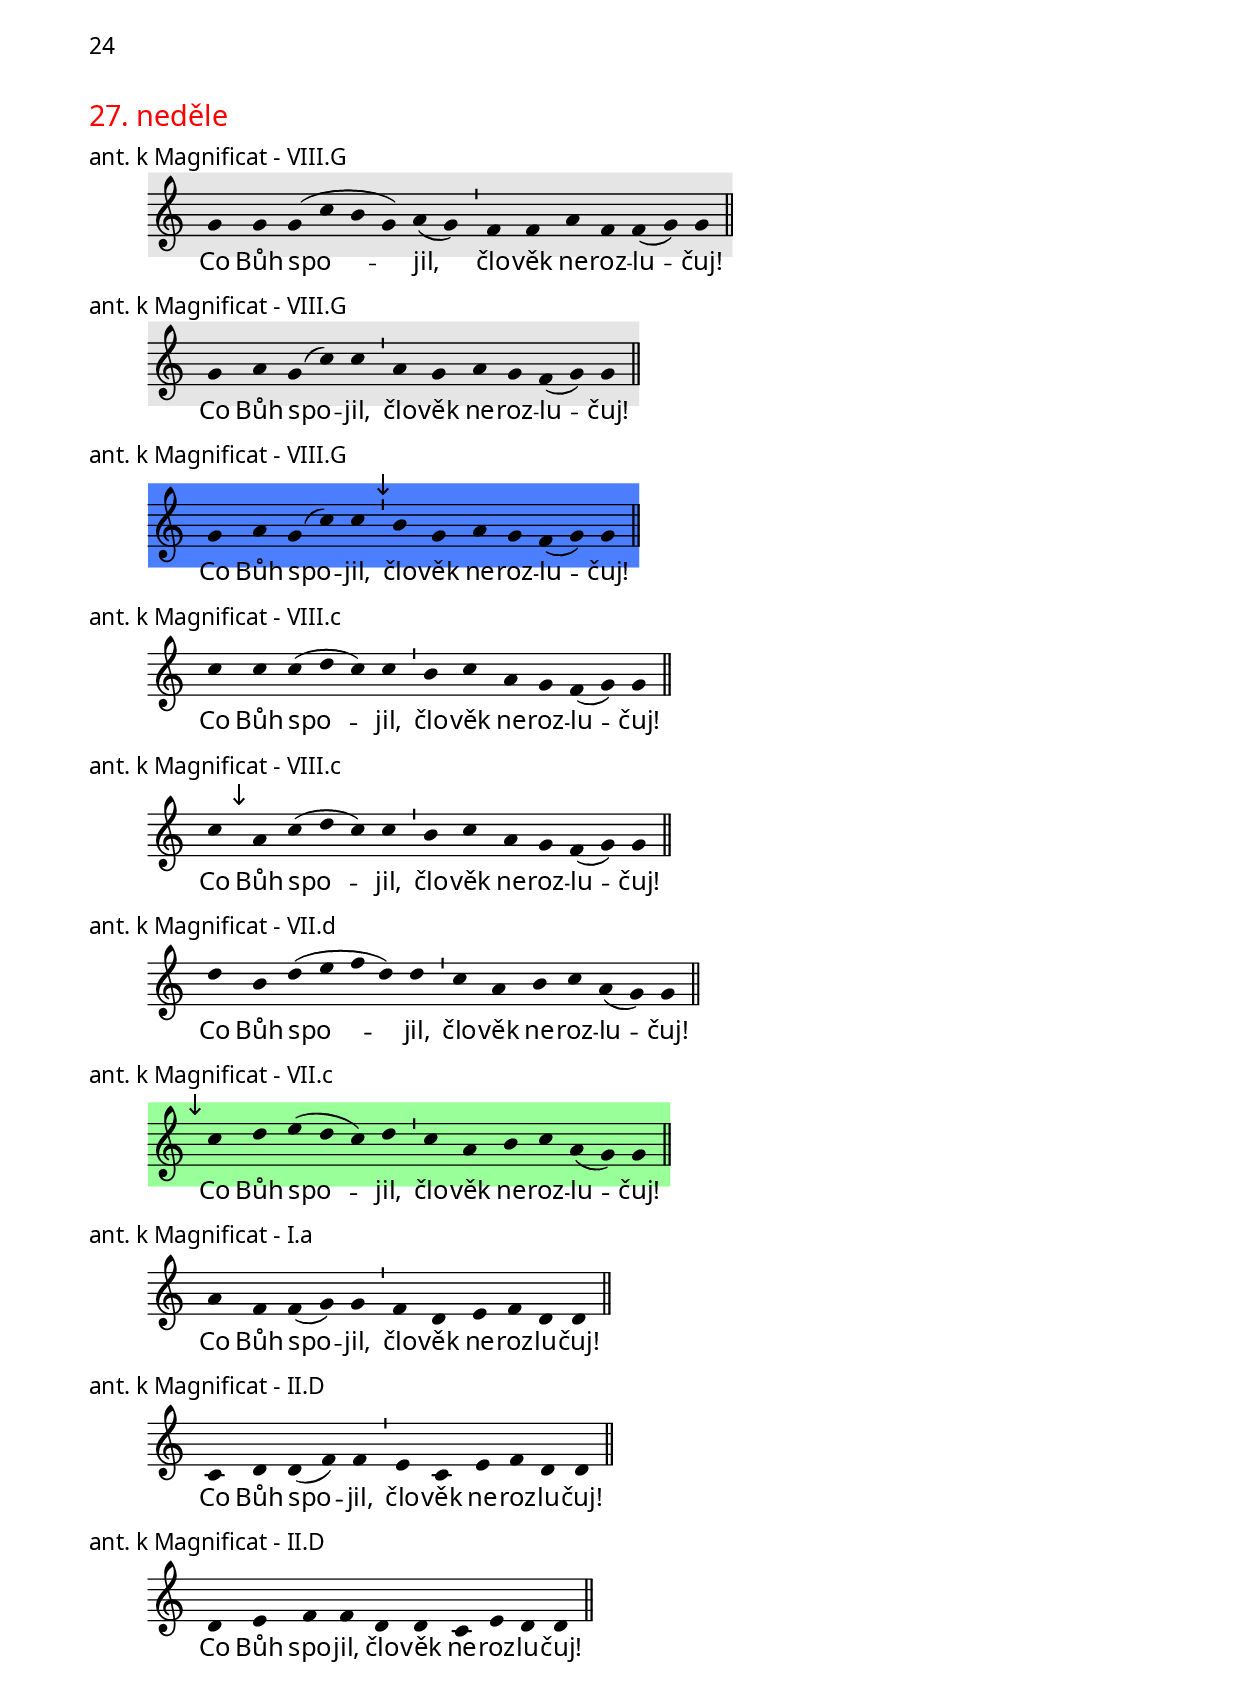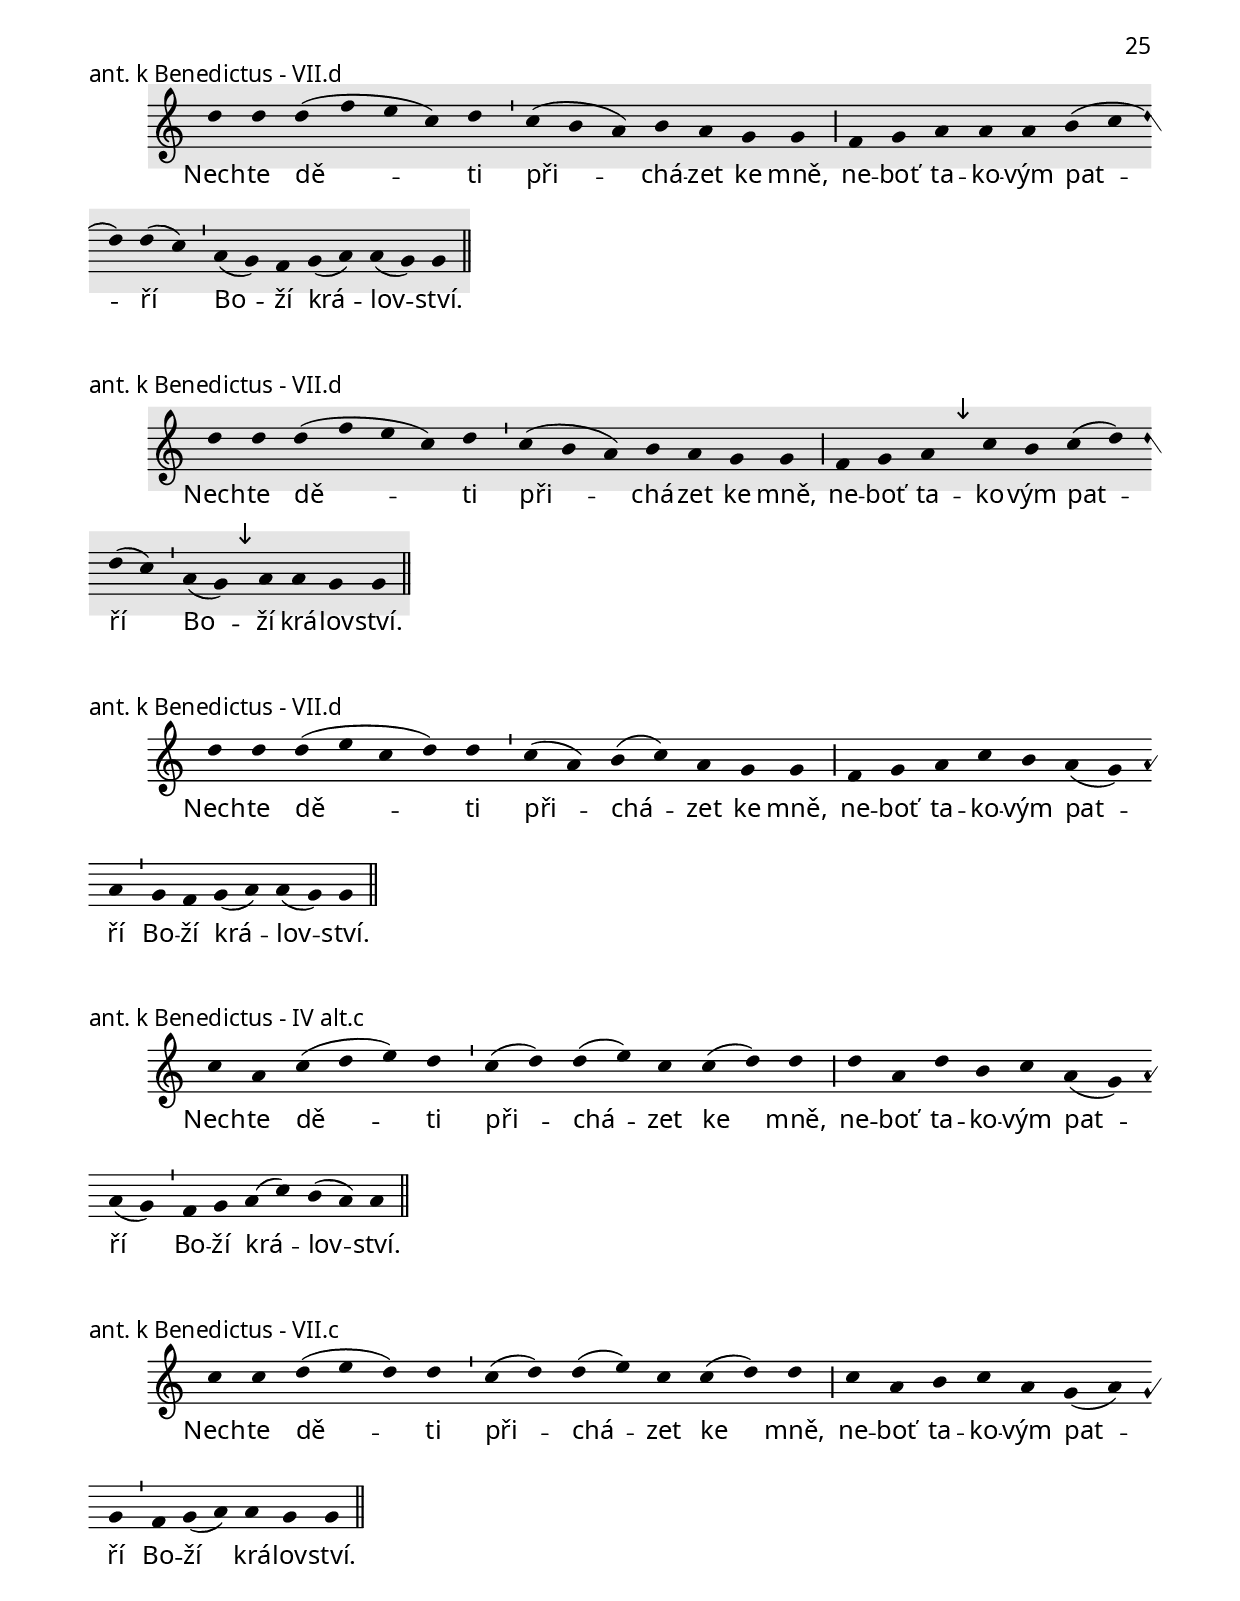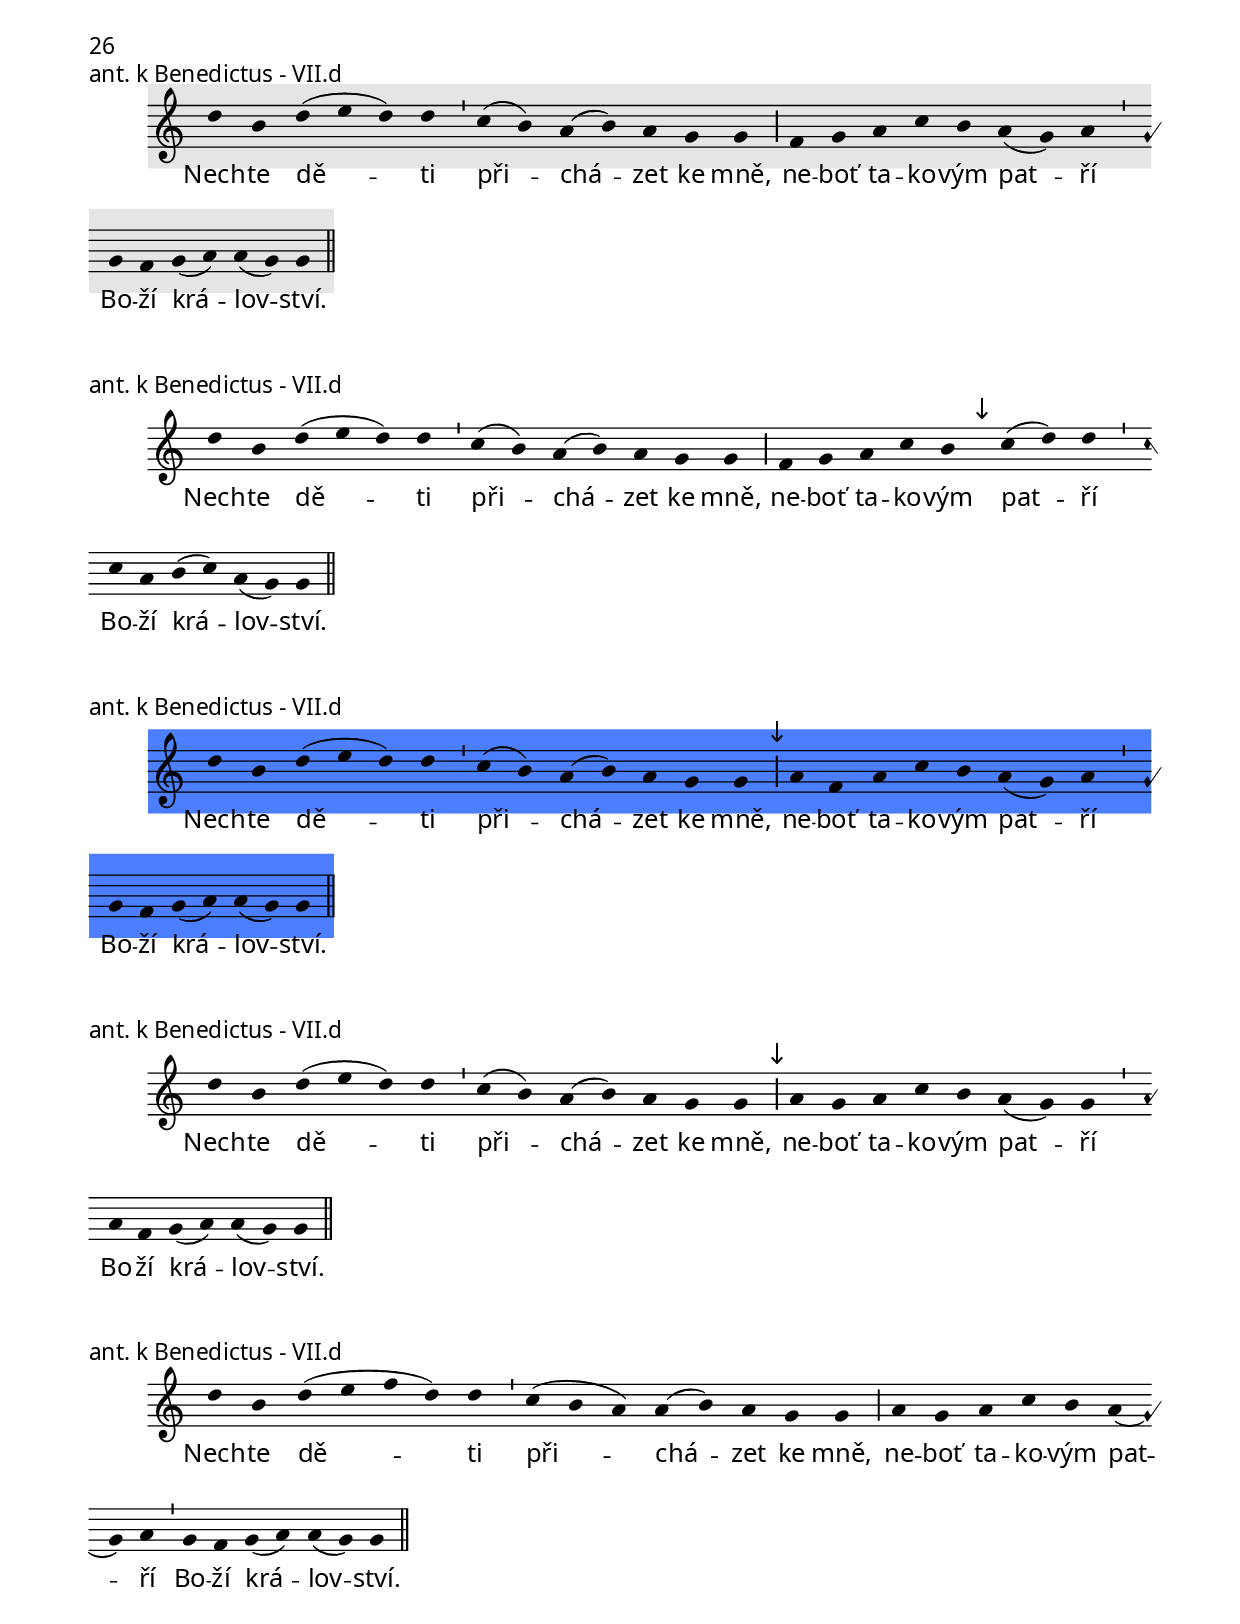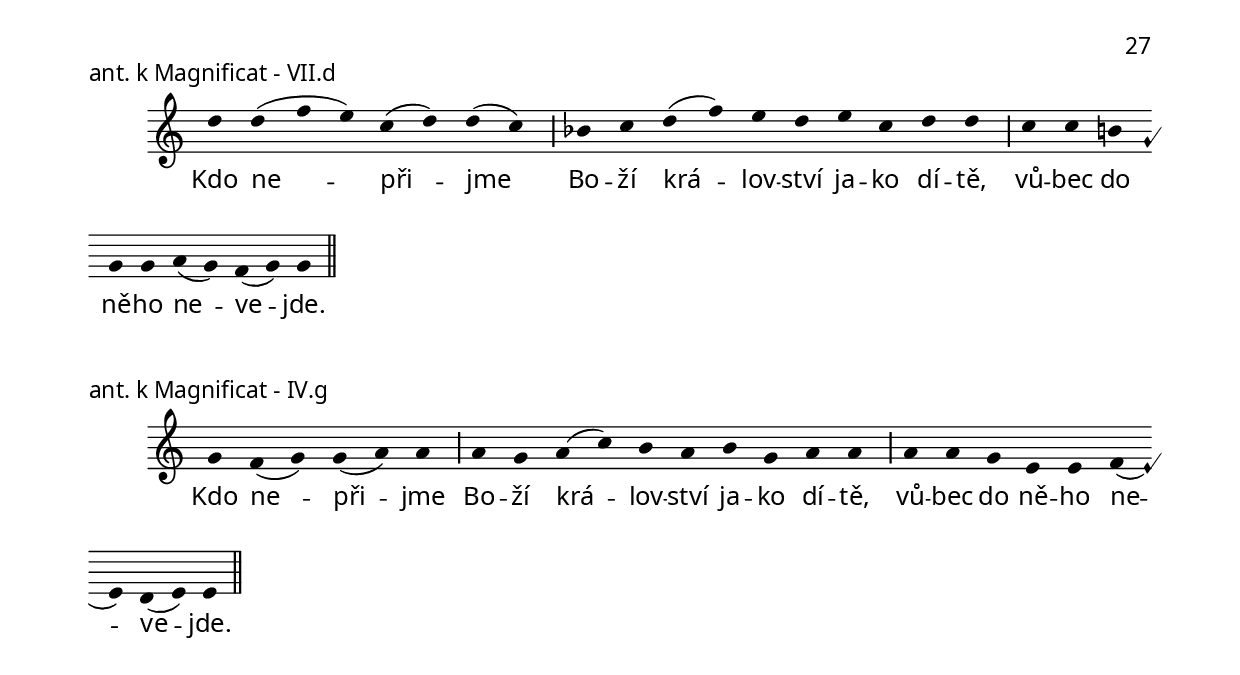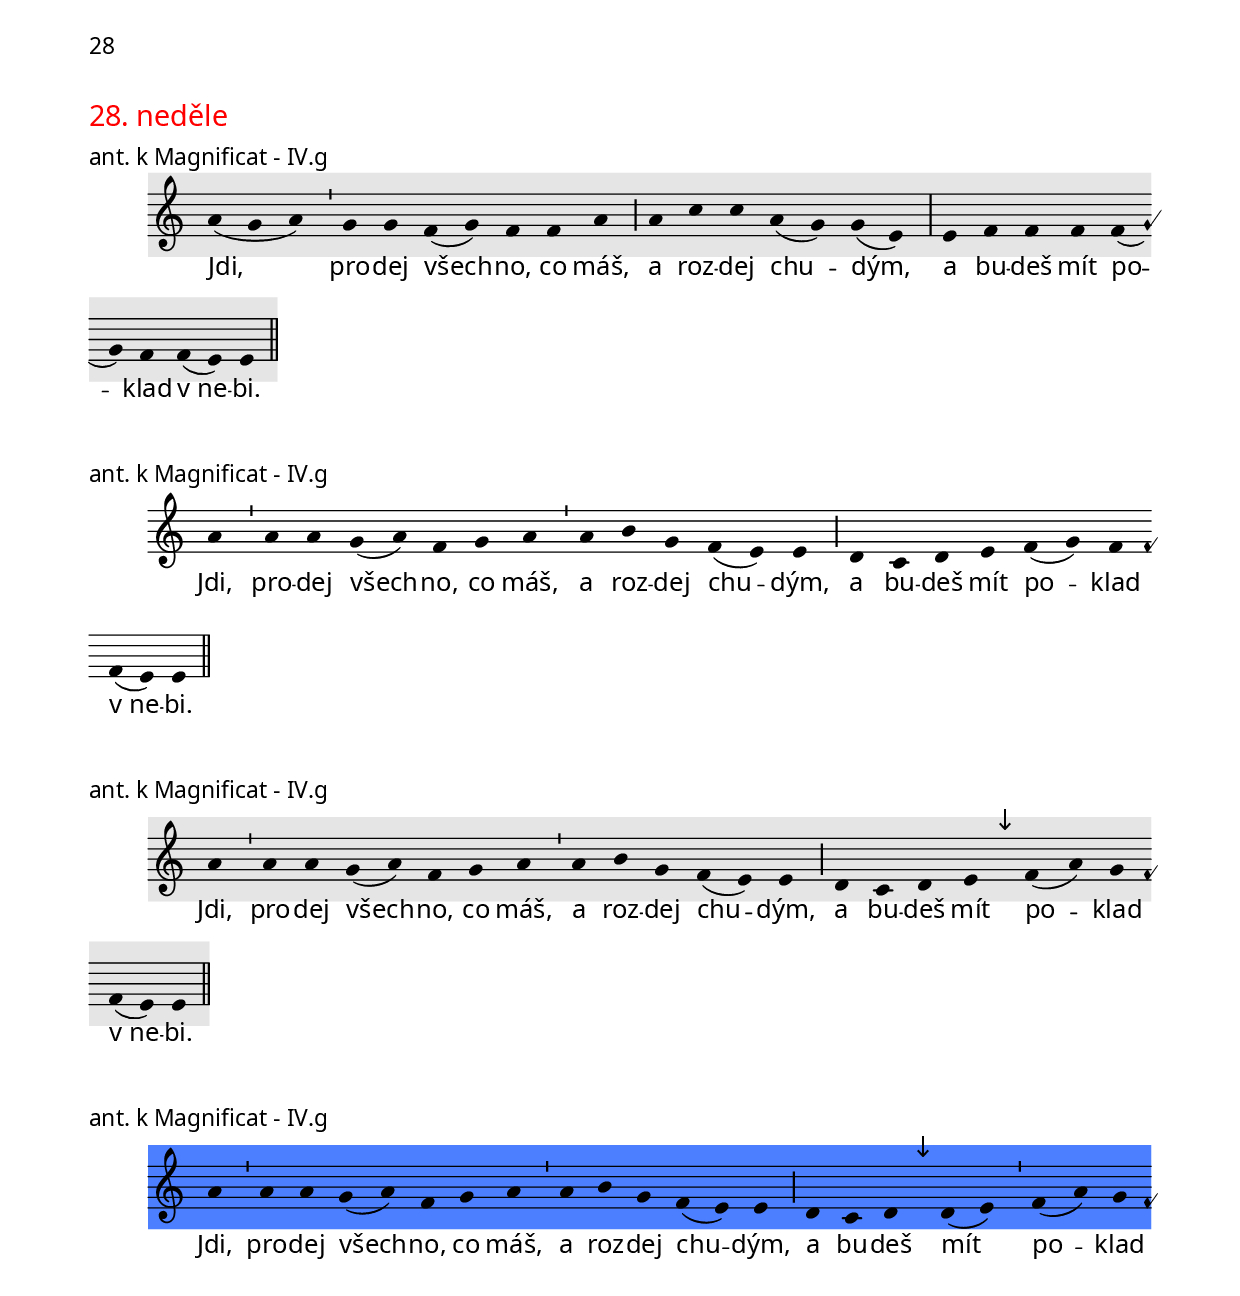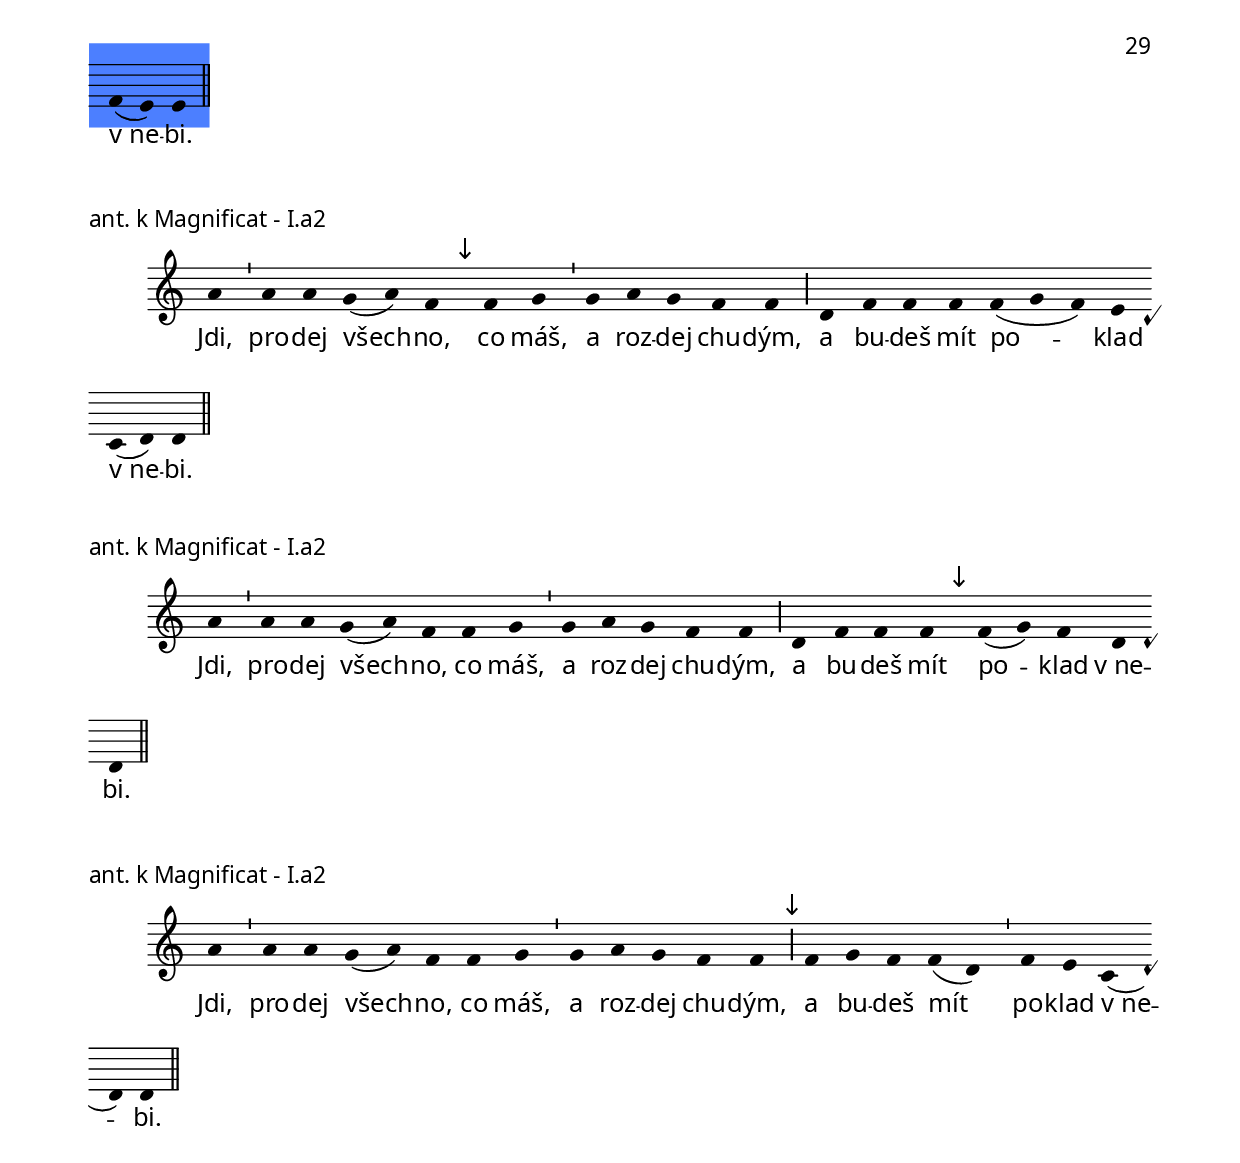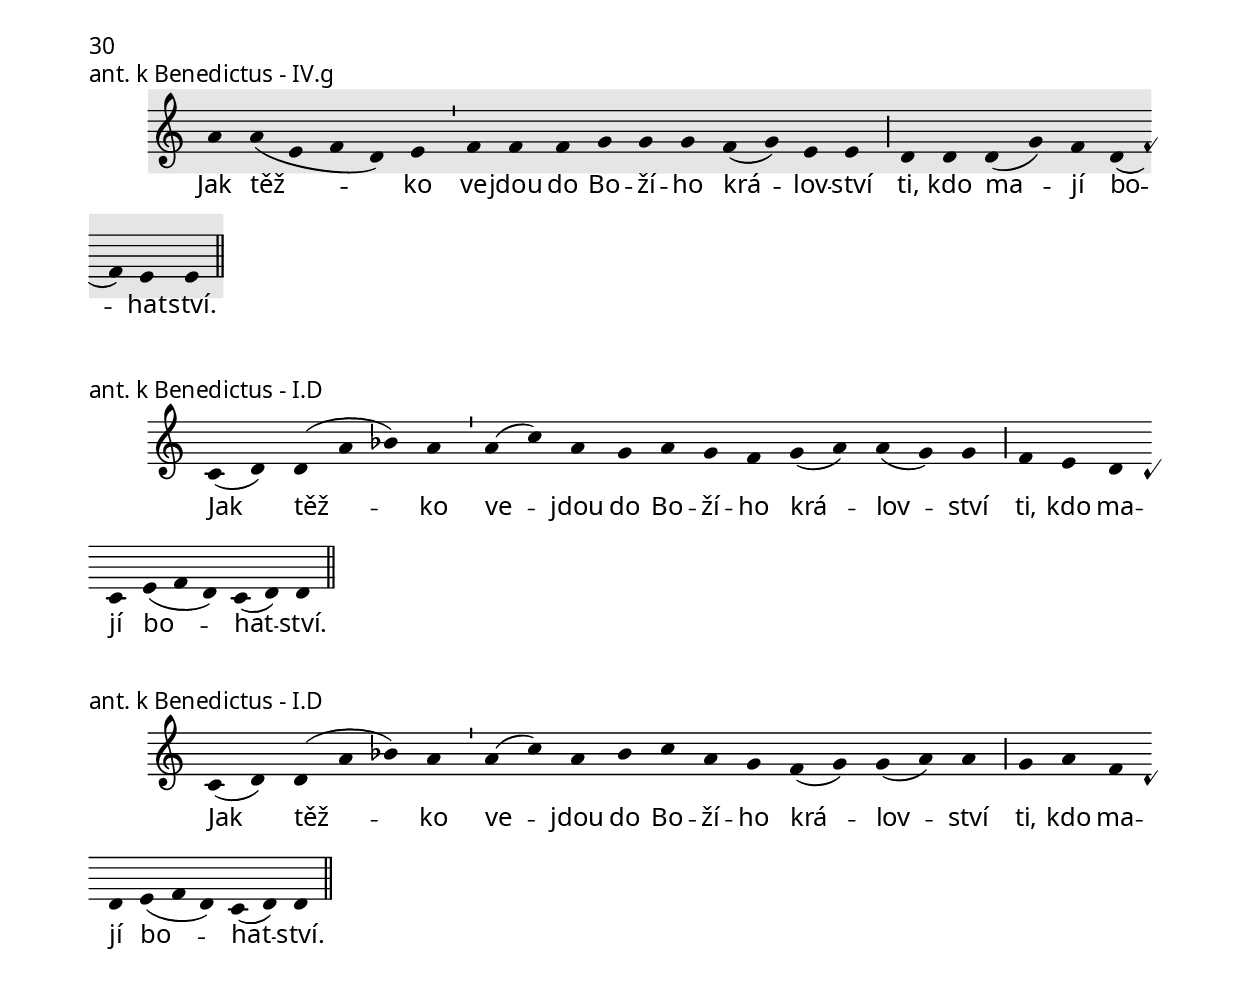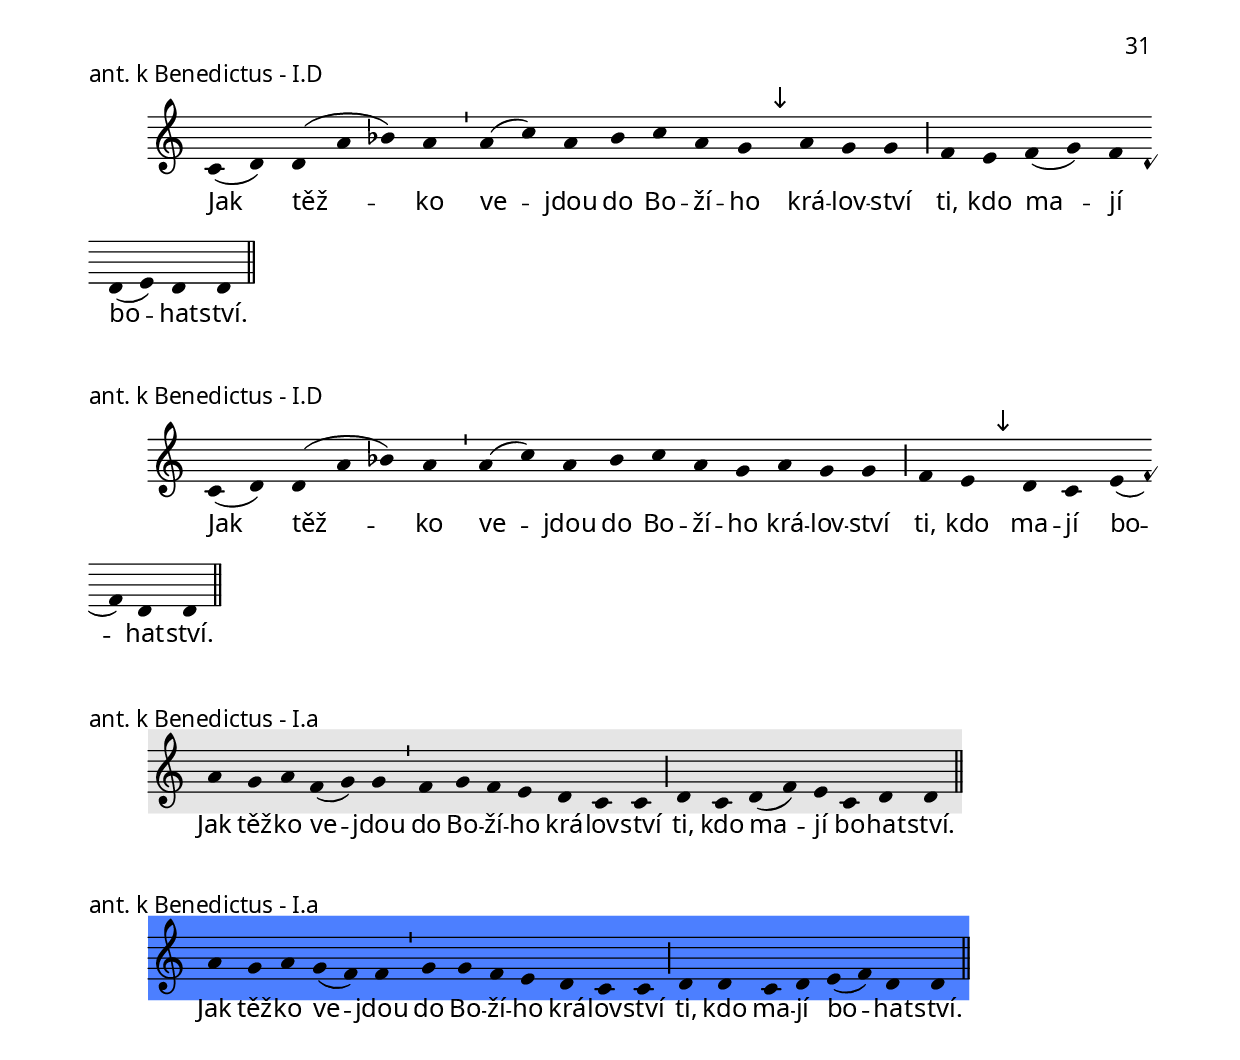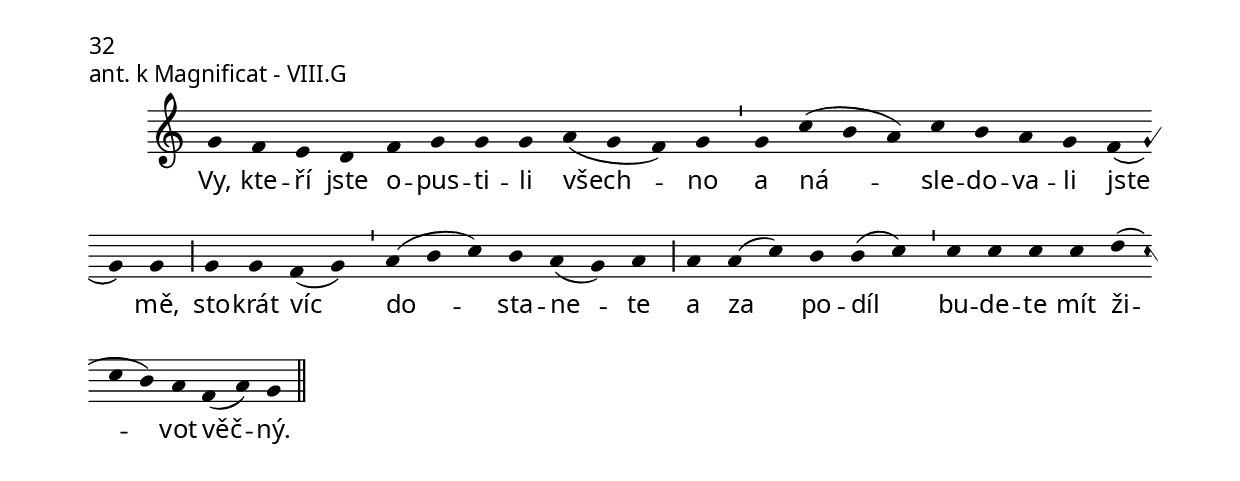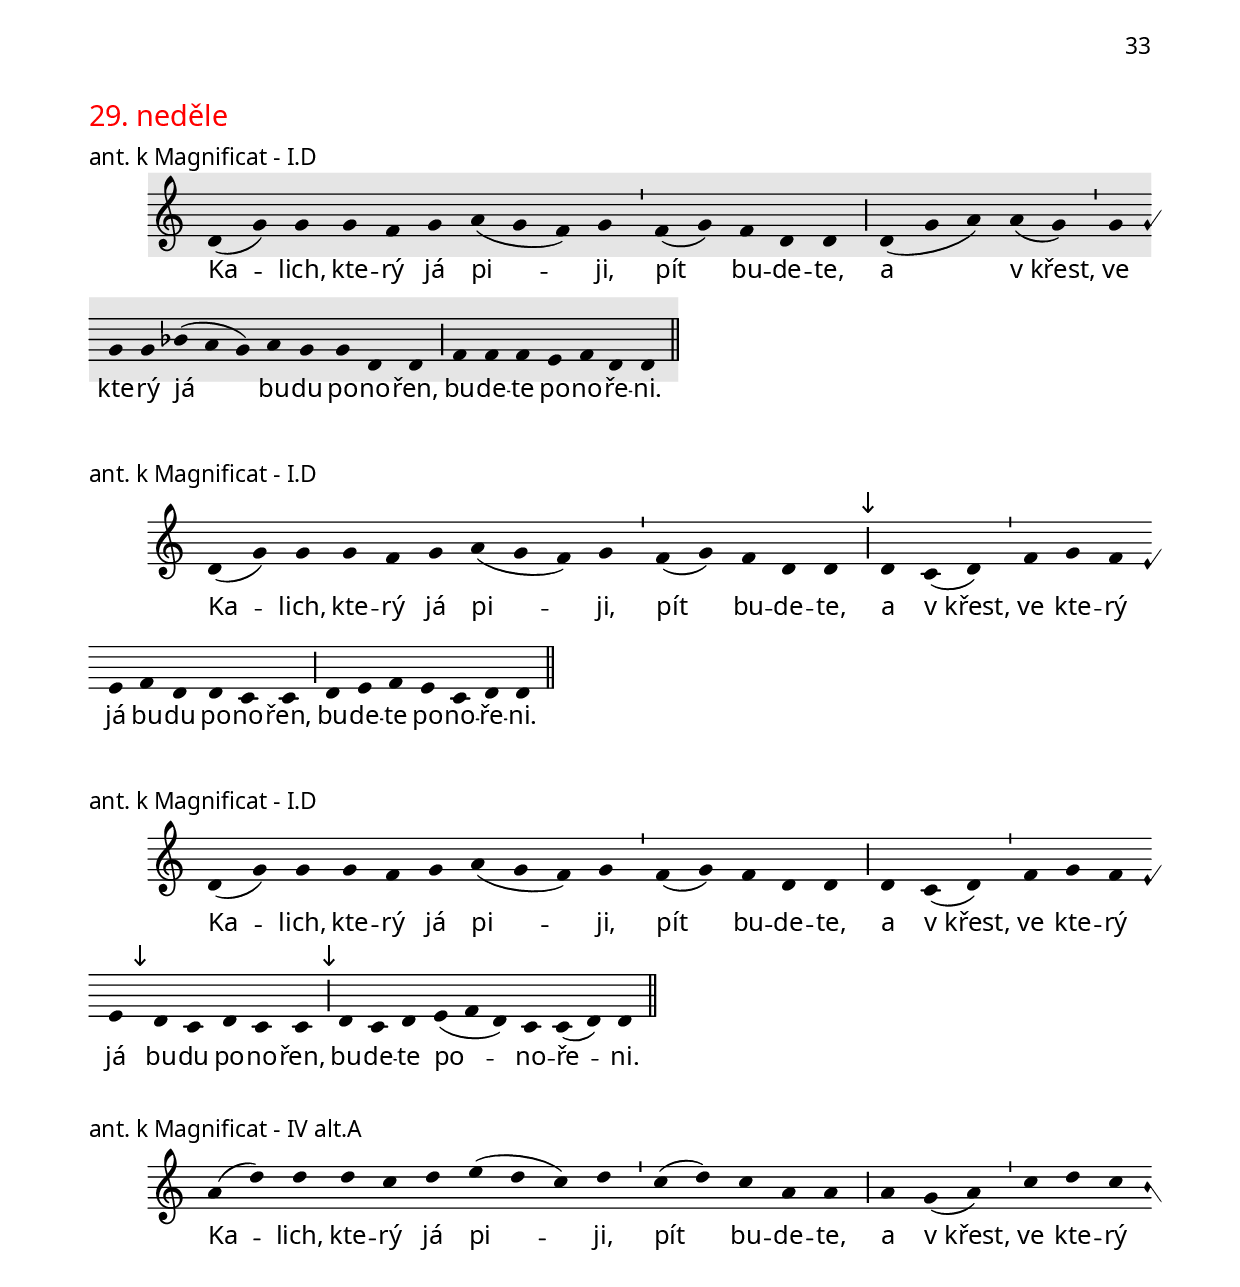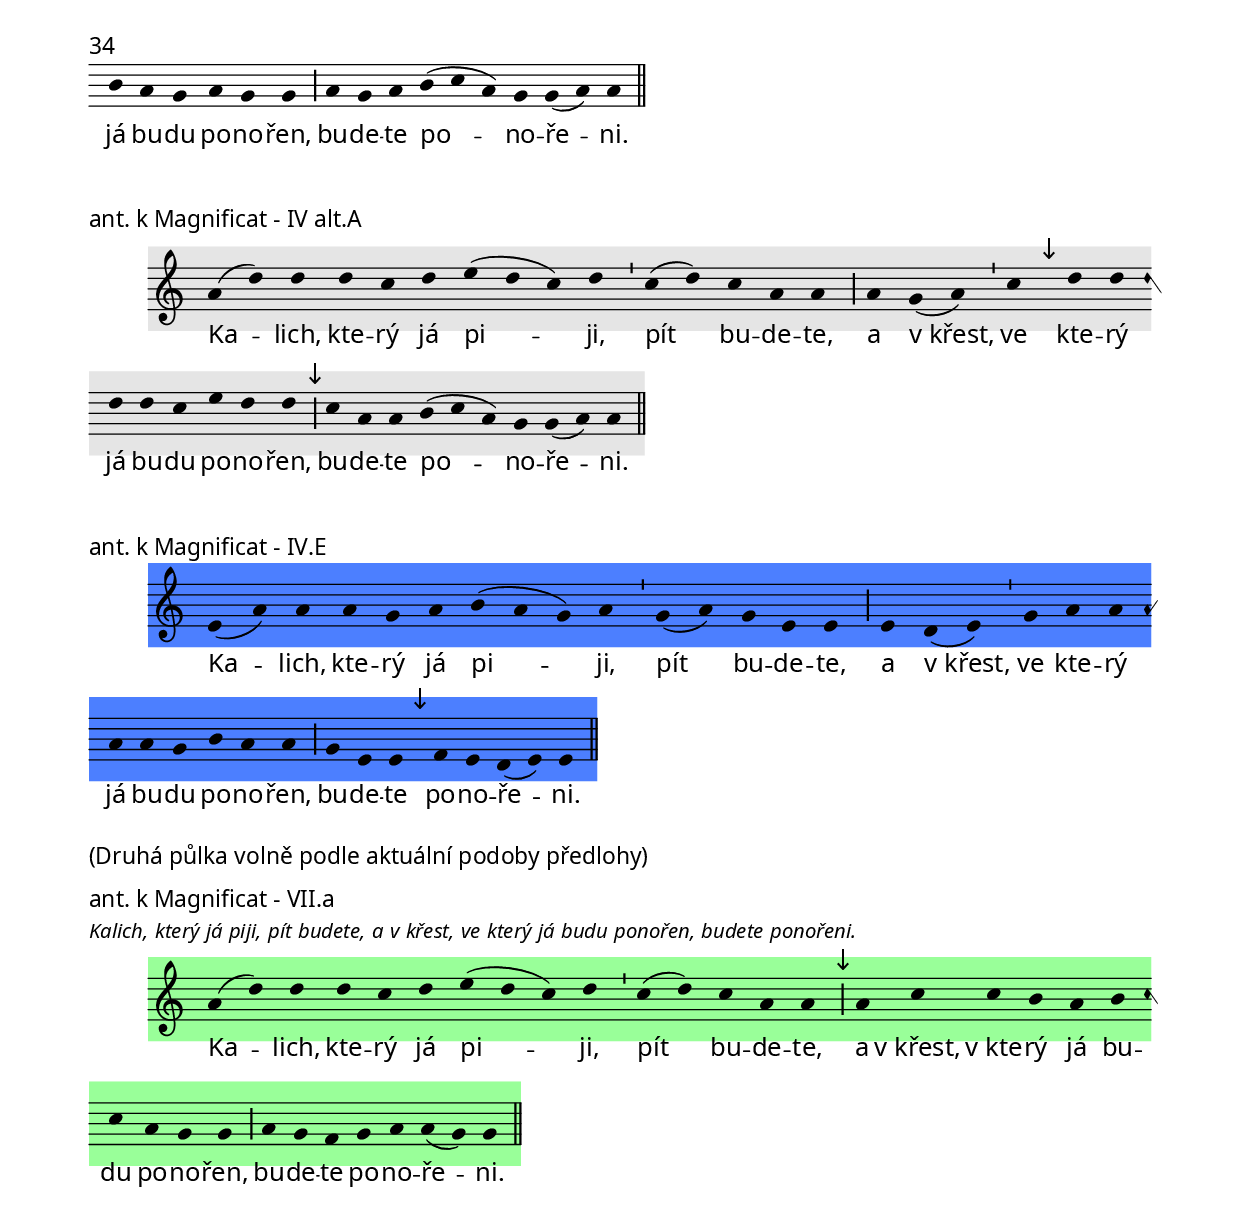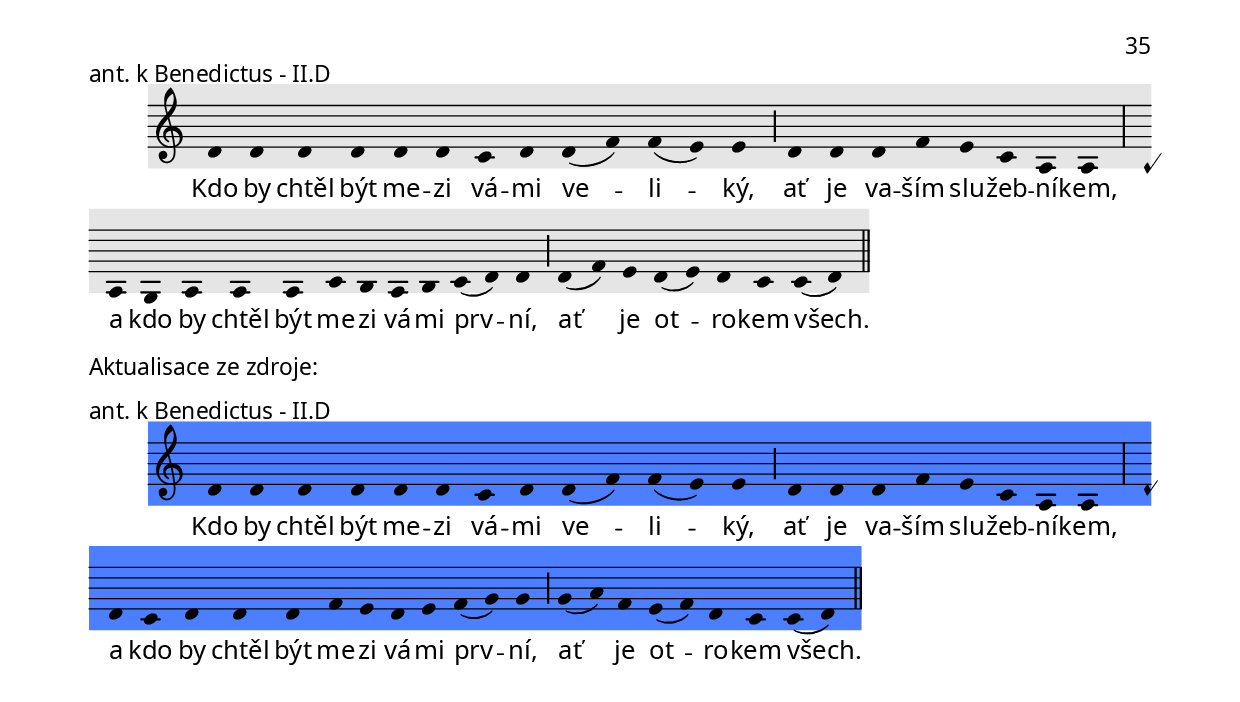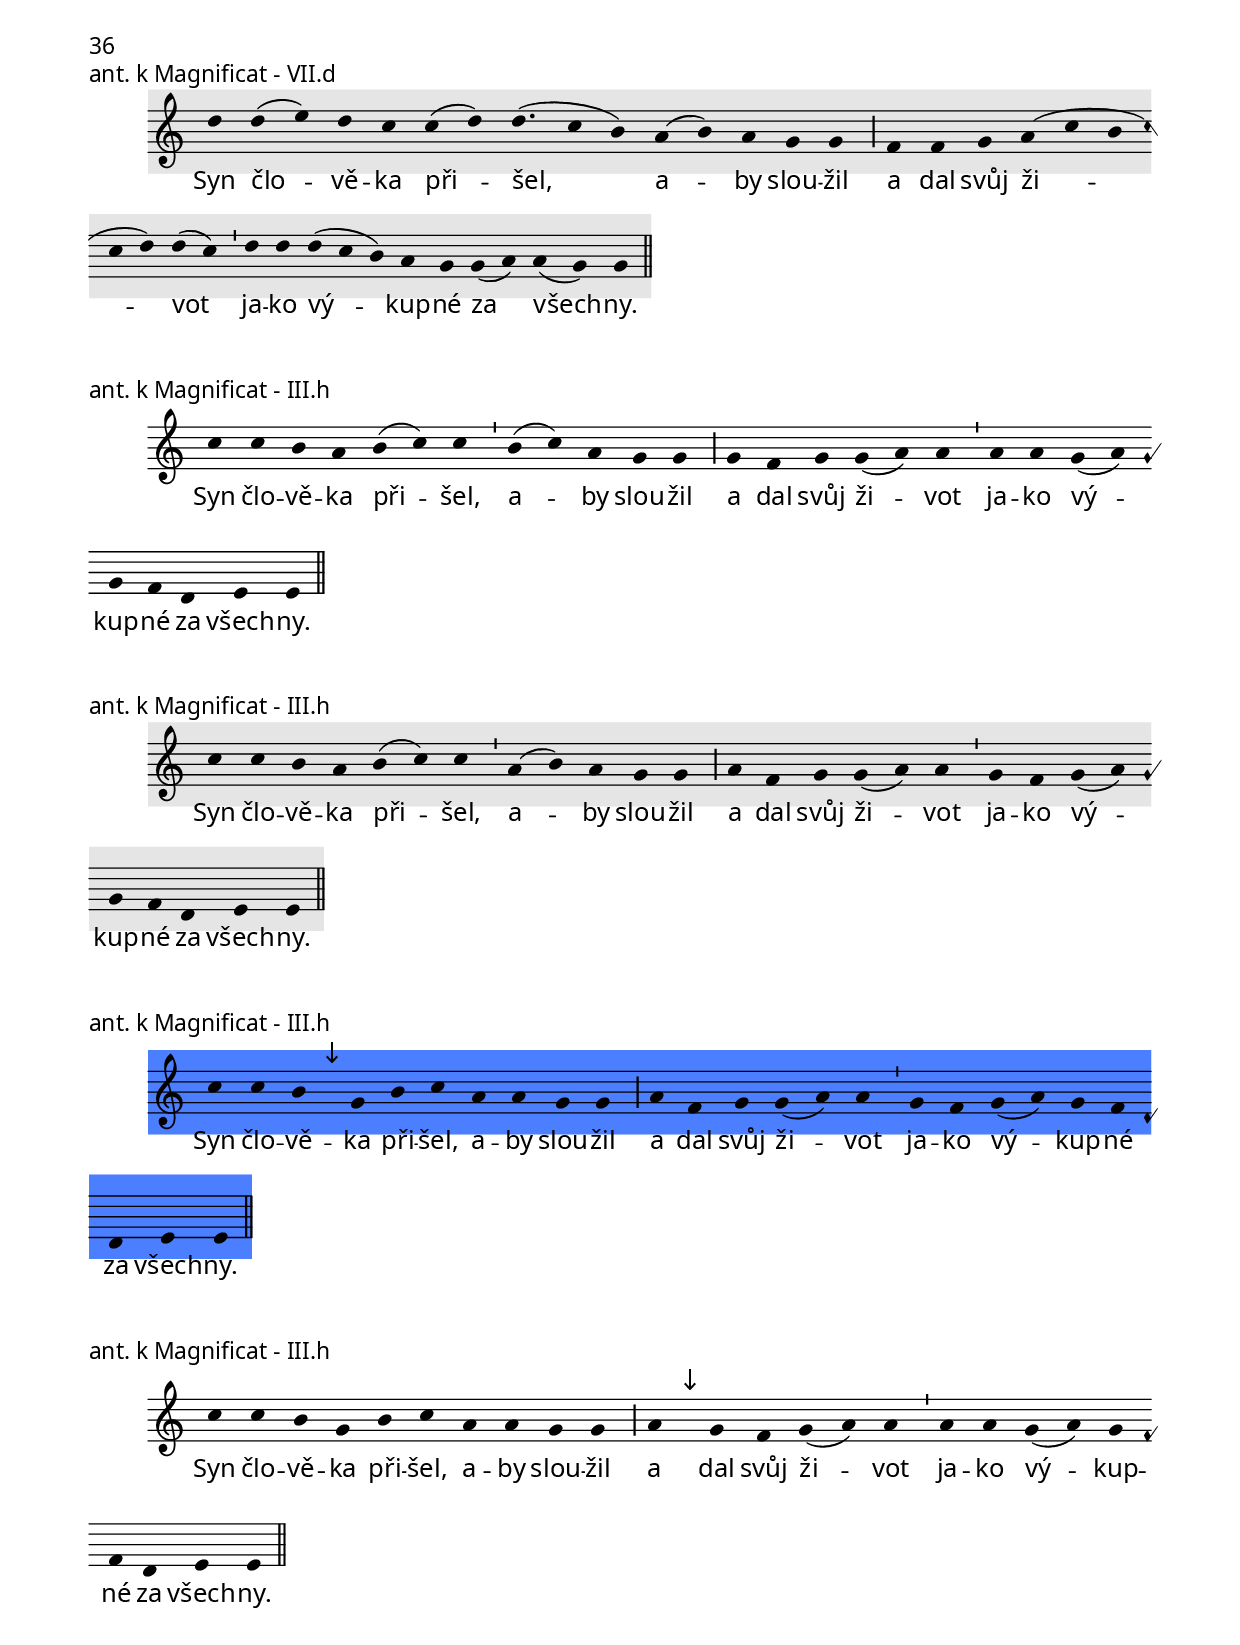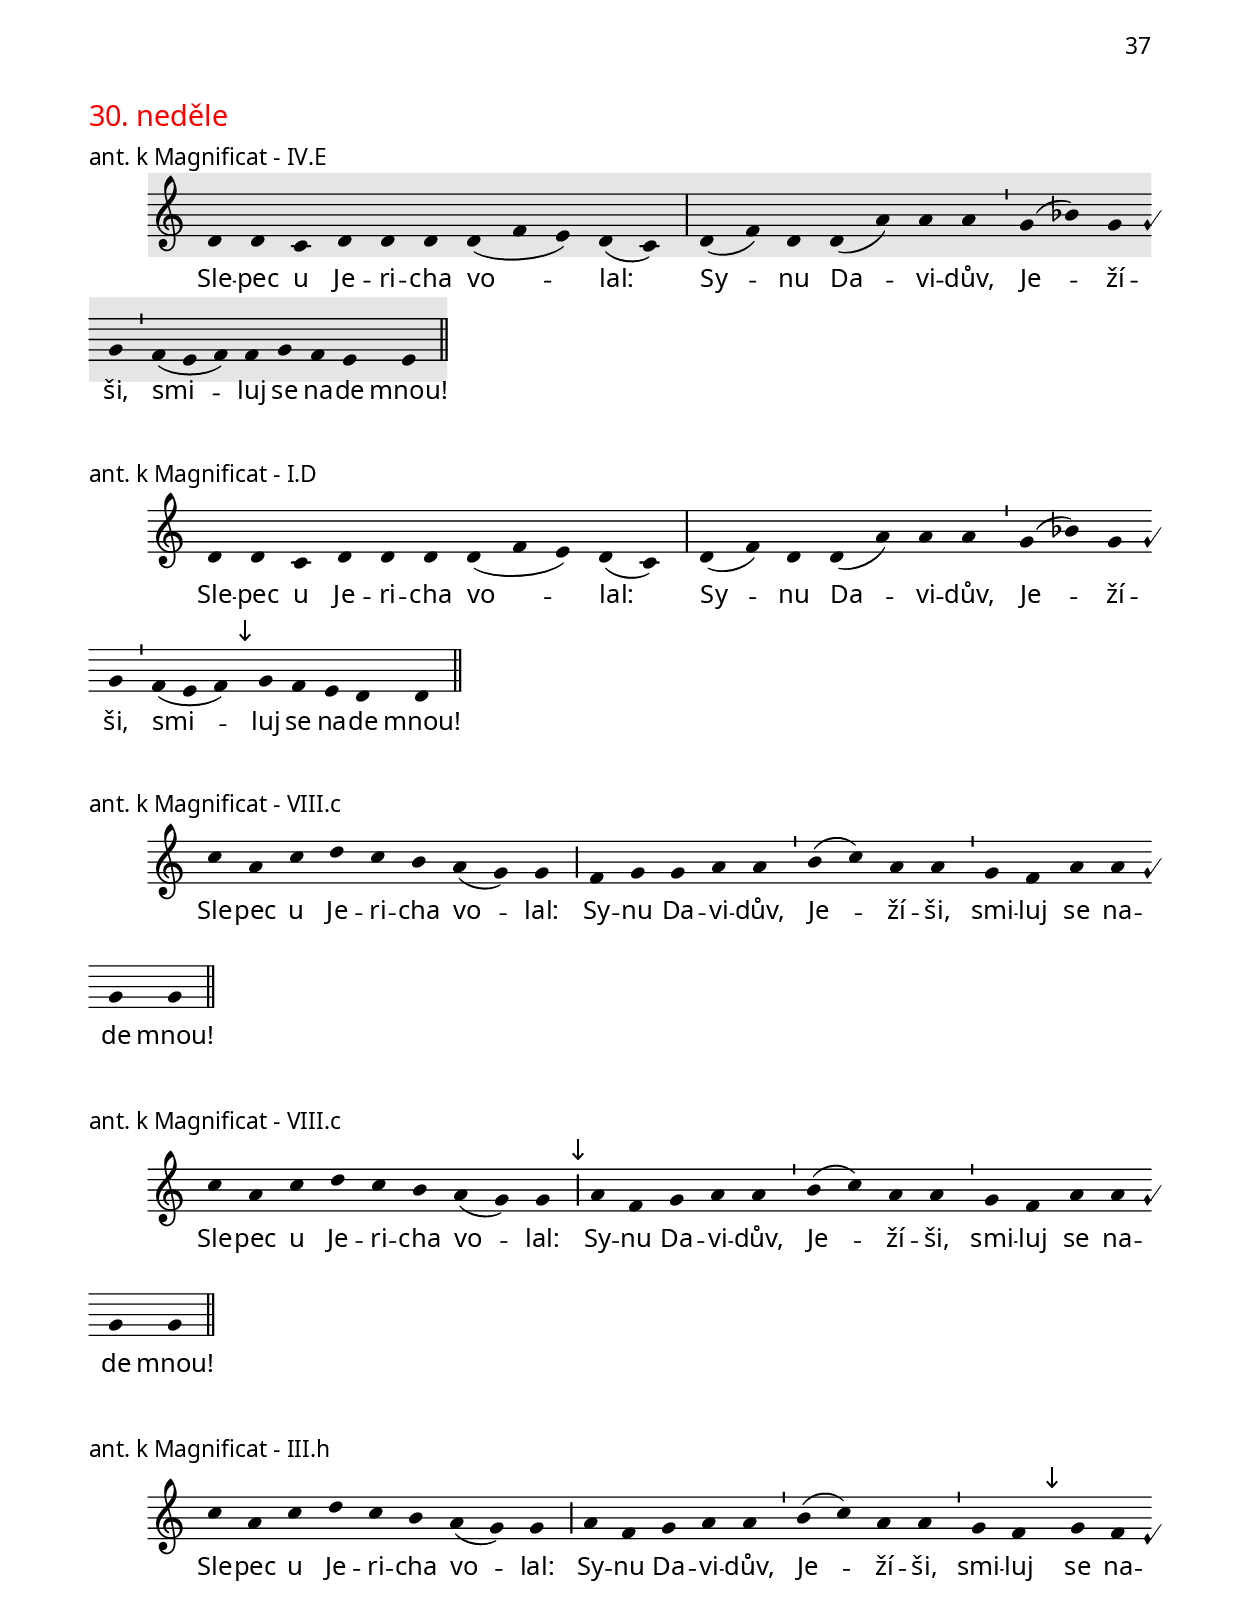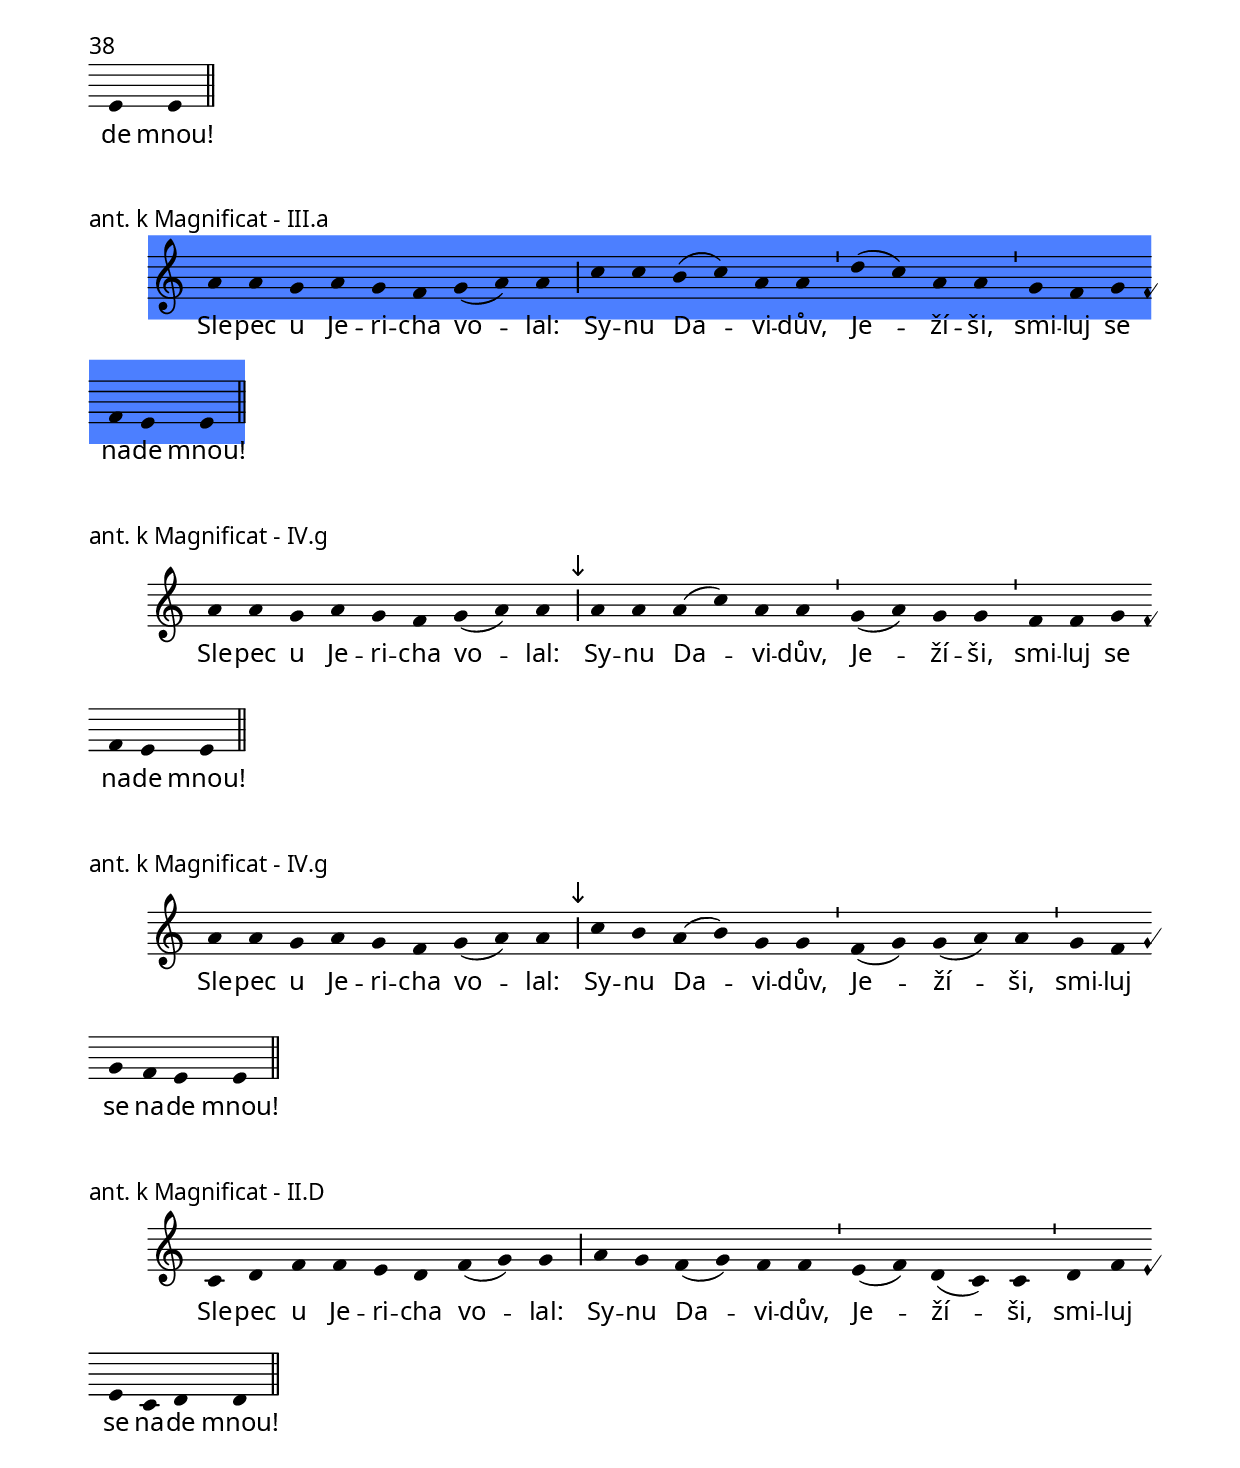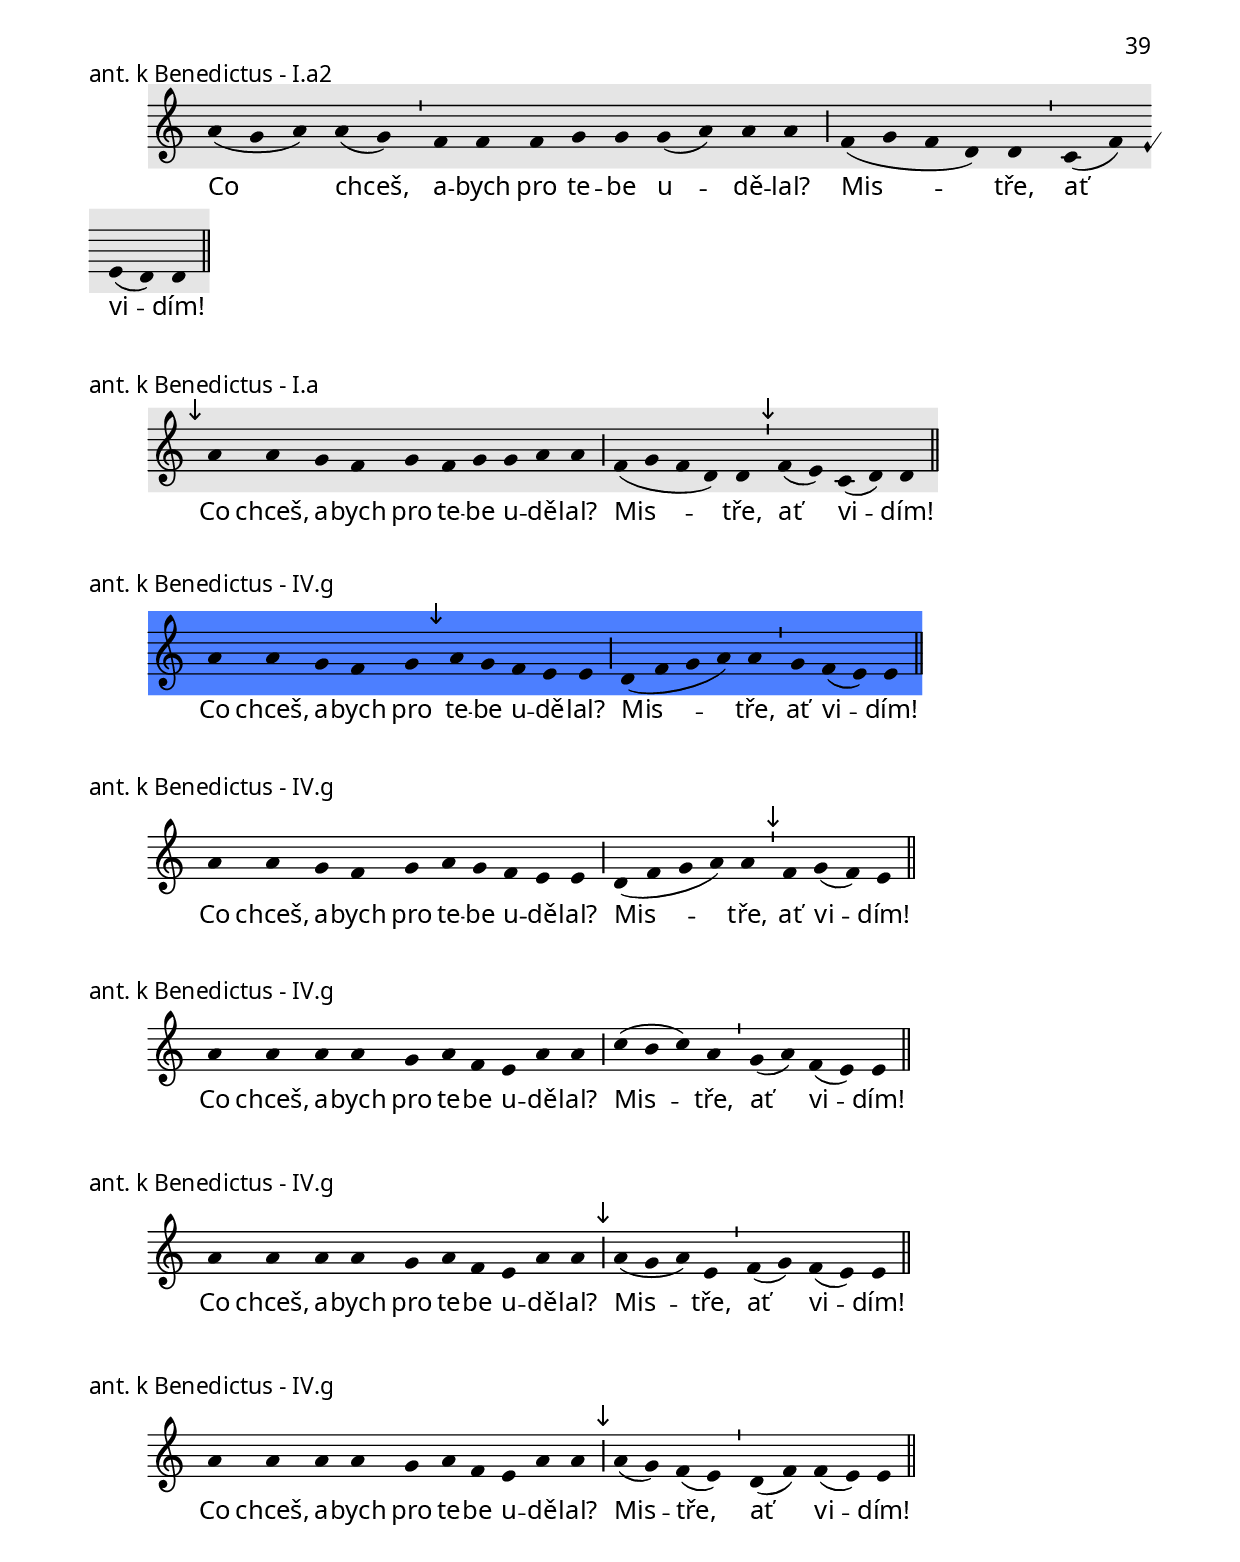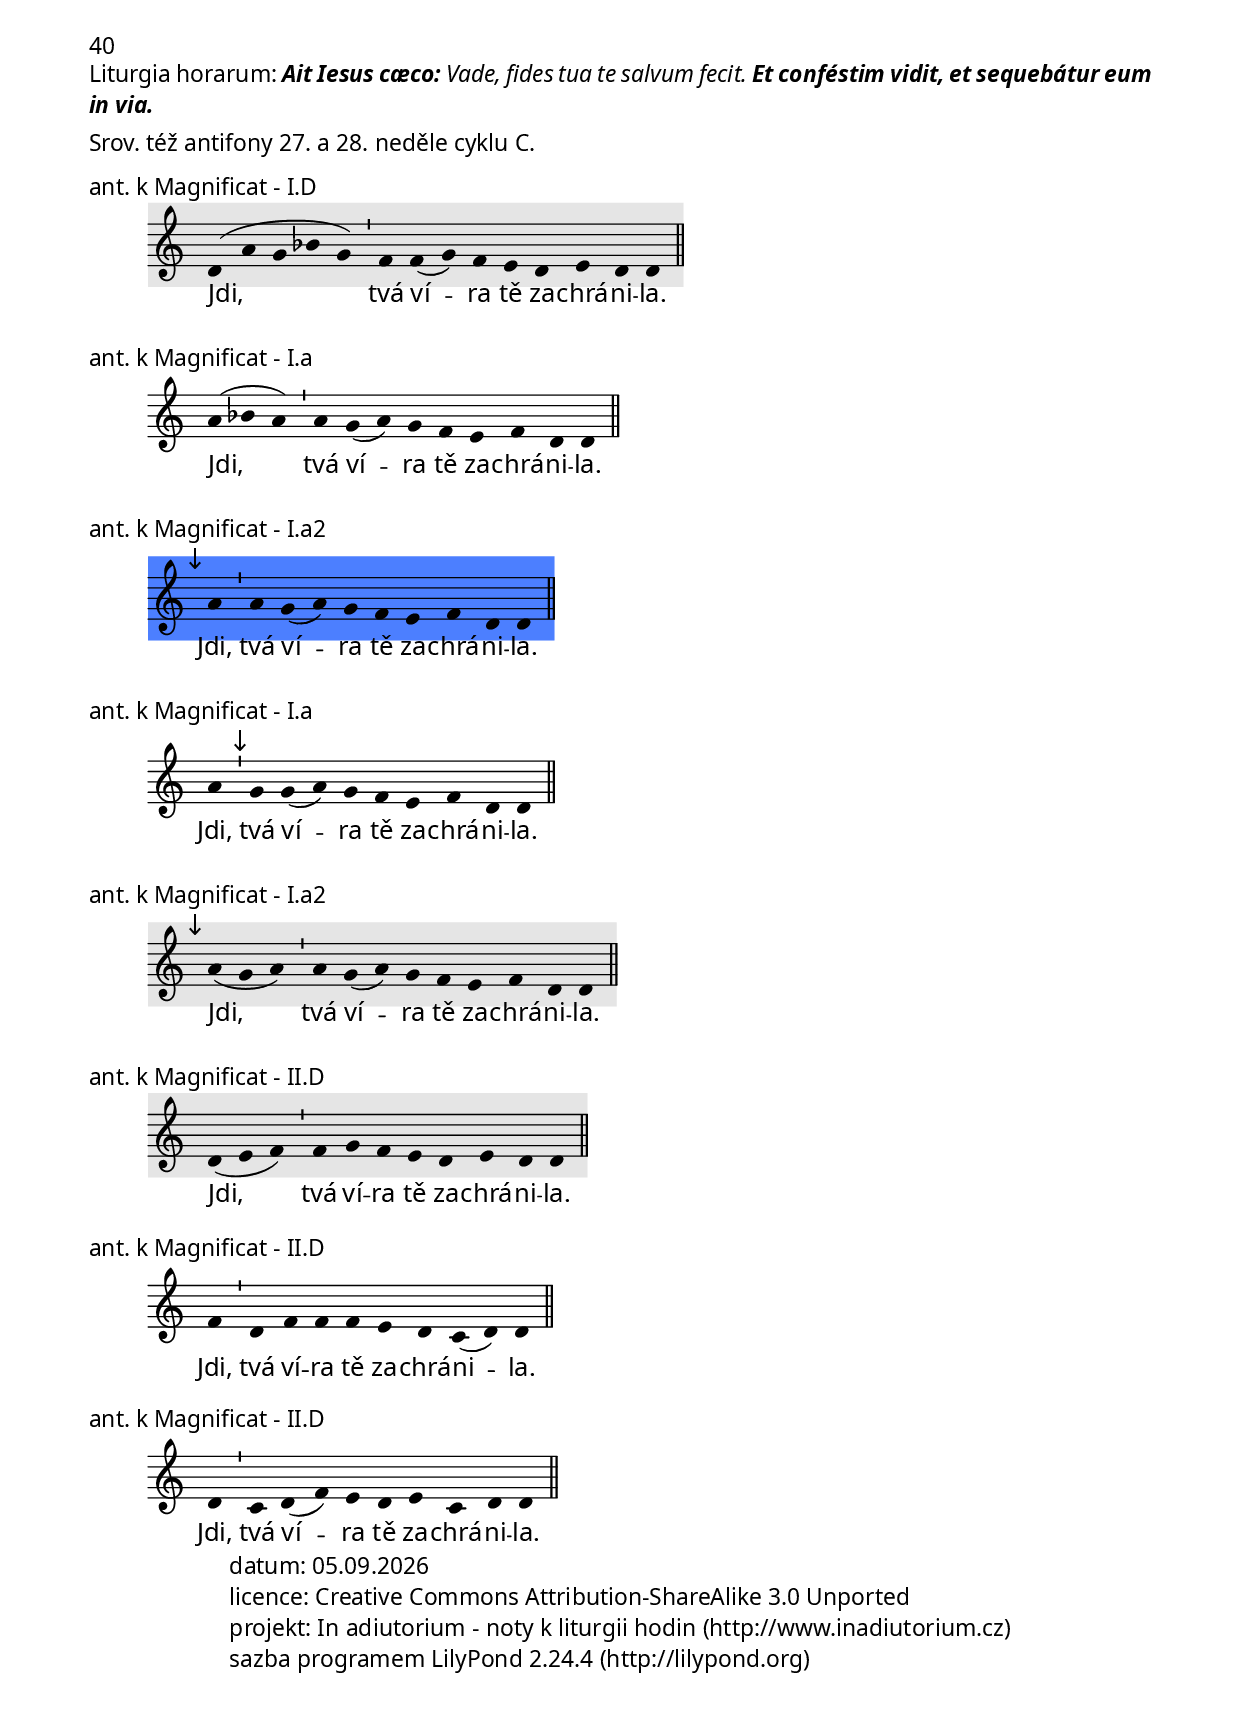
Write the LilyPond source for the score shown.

\include "../spolecne.ly"

\markup {\nadpisDen {"21. neděle"}}

\score {
  \relative c'' {
    \zvyraznovacSedy
    \choralniRezim
    g4( e g a) a \barMin a g a b( a) g( a) a \barMaior
    a g( a e) \barMin g e d( e) e \barFinalis
  }
  \addlyrics {
    Slo -- va,_* kte -- rá jsem k_vám mlu -- vil,
    jsou duch a jsou ži -- vot.
  }
  \header {
    quid = "ant. k Magnificat"
    modus = "IV"
    differentia = "g"
    psalmus = ""
    id = "ne21b-1ne-mag"
    fons = "velikonoční feriální cyklus, sobota 3.t., r.ch., 1. ant.; konec upraven"
    fial = "antifony/velikonoce_tyden3_7sobota.ly#rch-a1?zacatek"
    piece = \markup {\sestavTitulekBezZalmu}
  }
}

\score {
  \relative c'' {
    \zvyraznovacModry
    \choralniRezim
    g4( e g a) a \barMin a g a b( a) g( a) a \barMaior
    a g( a e) \barMin f e d( e) e \barFinalis
  }
  \addlyrics {
    Slo -- va,_* kte -- rá jsem k_vám mlu -- vil,
    jsou duch a jsou ži -- vot.
  }
  \header {
    quid = "ant. k Magnificat"
    modus = "IV"
    differentia = "g"
    psalmus = ""
    id = "ne21b-1ne-mag"
    fial = "antifony/velikonoce_tyden3_7sobota.ly#rch-a1?-aleluja"
    piece = \markup {\sestavTitulekBezZalmu}
  }
}

\pageBreak

\score {
  \relative c'' {
    \zvyraznovacSedy
    \choralniRezim
    d4 c d( e) c c \barMin d a b( g) g \barMaior
    f g a b c d c a( g) a( g) g \barFinalis
  }
  \addlyrics {
    Ni -- kdo ne -- mů -- že při -- jít ke mně,
    ne -- ní -li mu to dá -- no od Ot -- ce.
  }
  \header {
    quid = "ant. k Benedictus"
    modus = "VII"
    differentia = "d"
    psalmus = ""
    placet = "'stupnice' f-d není právě libý element"
    id = "ne21b-rch-ben"
    fons = "nápěv podle: 19. ne. v mez., cyk. B, 1. nešp., k Magnificat"
    piece = \markup {\sestavTitulekBezZalmu}
  }
}

\score {
  \relative c'' {
    \choralniRezim
    d4 c d( e) c c \barMin d a b( g) g \barMaior
    \mark\sipka a a a a a g f a g g \barFinalis
  }
  \addlyrics {
    Ni -- kdo ne -- mů -- že při -- jít ke mně,
    ne -- ní -li mu to dá -- no od Ot -- ce.
  }
  \header {
    quid = "ant. k Benedictus"
    modus = "VII"
    differentia = "d"
    psalmus = ""
    id = "ne21b-rch-ben"
    fons = "nápěv podle: 19. ne. v mez., cyk. B, 1. nešp., k Magnificat"
    piece = \markup {\sestavTitulekBezZalmu}
  }
}

\score {
  \relative c'' {
    \zvyraznovacSedy
    \choralniRezim
    d4 b d( e) d d \barMin d a b( g) g \barMaior
    a g f a b c a g( a) g g \barFinalis
  }
  \addlyrics {
    Ni -- kdo ne -- mů -- že při -- jít ke mně,
    ne -- ní -li mu to dá -- no od Ot -- ce.
  }
  \header {
    quid = "ant. k Benedictus"
    modus = "VII"
    differentia = "d"
    psalmus = ""
    id = "ne21b-rch-ben"
    fial = "antifony/mezidobi_nedeleB_11_20.ly#ne19b-1ne-mag?zacatek"
    piece = \markup {\sestavTitulekBezZalmu}
  }
}

\score {
  \relative c'' {
    \choralniRezim
    d4 b d( e) d d \barMin d a b( g) g \barMaior
    a \mark\sipka a a g f g( a) a c( b) a( g) g \barFinalis
  }
  \addlyrics {
    Ni -- kdo ne -- mů -- že při -- jít ke mně,
    ne -- ní -li mu to dá -- no od Ot -- ce.
  }
  \header {
    quid = "ant. k Benedictus"
    modus = "VII"
    differentia = "d"
    psalmus = ""
    id = "ne21b-rch-ben"
    fial = "antifony/mezidobi_nedeleB_11_20.ly#ne19b-1ne-mag?zacatek"
    piece = \markup {\sestavTitulekBezZalmu}
  }
}

\score {
  \relative c'' {
    \choralniRezim
    d4 b d( e) d d \barMin d a b( g) g \barMaior
    a a a g f \mark\sipka a( c) b a( b) g g \barFinalis
  }
  \addlyrics {
    Ni -- kdo ne -- mů -- že při -- jít ke mně,
    ne -- ní -li mu to dá -- no od Ot -- ce.
  }
  \header {
    quid = "ant. k Benedictus"
    modus = "VII"
    differentia = "d"
    psalmus = ""
    id = "ne21b-rch-ben"
    fial = "antifony/mezidobi_nedeleB_11_20.ly#ne19b-1ne-mag?zacatek"
    piece = \markup {\sestavTitulekBezZalmu}
  }
}

\score {
  \relative c'' {
    \choralniRezim
    d4 b d( e) d d \barMin d a b( g) g \barMaior
    \mark\sipka c c c b a g( a) f g( a) g g \barFinalis
  }
  \addlyrics {
    Ni -- kdo ne -- mů -- že při -- jít ke mně,
    ne -- ní -li mu to dá -- no od Ot -- ce.
  }
  \header {
    quid = "ant. k Benedictus"
    modus = "VII"
    differentia = "d"
    psalmus = ""
    id = "ne21b-rch-ben"
    fial = "antifony/mezidobi_nedeleB_11_20.ly#ne19b-1ne-mag?zacatek"
    piece = \markup {\sestavTitulekBezZalmu}
  }
}

\score {
  \relative c'' {
    \zvyraznovacModry
    \choralniRezim
    d4 b d( e) d d \barMin d a b( g) g \barMaior
    c c c b a \mark\sipka b( c) a g( a) g g \barFinalis
  }
  \addlyrics {
    Ni -- kdo ne -- mů -- že při -- jít ke mně,
    ne -- ní -li mu to dá -- no od Ot -- ce.
  }
  \header {
    quid = "ant. k Benedictus"
    modus = "VII"
    differentia = "d"
    psalmus = ""
    id = "ne21b-rch-ben"
    fial = "antifony/mezidobi_nedeleB_11_20.ly#ne19b-1ne-mag?zacatek"
    piece = \markup {\sestavTitulekBezZalmu}
  }
}

\pageBreak

\score {
  \relative c'' {
    \zvyraznovacSedy
    \key f \major
    \choralniRezim
    a4 a g( a) f e( a) a \barMaior
    g( f) e \barMin f g a a( bes) a a \barMaior
    a g( a) g( a) a a( bes) a g a g g \barMaior
    g f g f e d c d d e e \barMaior
    d e f g( a bes a) a \barMin g( f) e( f d) d \barFinalis
  }
  \addlyrics {
    Ši -- mon Pe -- tr ře -- kl:_*
    Pa -- ne, ke ko -- mu pů -- jde -- me?
    Ty máš slo -- va věč -- né -- ho ži -- vo -- ta,
    a my jsme u -- vě -- ři -- li a po -- zna -- li,
    že ty jsi Kris -- tus, Syn Bo -- ží.
  }
  \header {
    quid = "ant. k Magnificat"
    modus = "I"
    differentia = "a3"
    psalmus = ""
    id = "ne21b-2ne-mag"
    fons = "29.6. Petra a Pavla: r.ch., k Benedictus; odebrano aleluja a v dusledku toho upraven i zaver"
    fial = "sanktoral/0629petraapavla.ly#rch-aben?-aleluja&upraveno"
    piece = \markup {\sestavTitulekBezZalmu}
  }
}

\markup{Aktualisace podle zdroje:}

\score {
  \relative c'' {
    \key f \major
    \choralniRezim
    a4 a g( a) f e( a) a \barMaior
    g( f) e \barMin f g a a( bes) a a \barMaior
    a a g( a) a a( bes) a g a g g \barMaior
    g f g f e d c d d e e \barMaior
    e f e g( a bes a) a \barMin g( f) e( f d) d \barFinalis
  }
  \addlyrics {
    Ši -- mon Pe -- tr ře -- kl:_*
    Pa -- ne, ke ko -- mu pů -- jde -- me?
    Ty máš slo -- va věč -- né -- ho ži -- vo -- ta,
    a my jsme u -- vě -- ři -- li a po -- zna -- li,
    že ty jsi Kris -- tus, Syn Bo -- ží.
  }
  \header {
    quid = "ant. k Magnificat"
    modus = "I"
    differentia = "a3"
    psalmus = ""
    id = "ne21b-2ne-mag"
    fons = "29.6. Petra a Pavla: r.ch., k Benedictus; odebrano aleluja a v dusledku toho upraven i zaver"
    fial = "sanktoral/0629petraapavla.ly#rch-aben?-aleluja&upraveno"
    piece = \markup {\sestavTitulekBezZalmu}
  }
}

\score {
  \relative c'' {
    \zvyraznovacSedy
    \key f \major
    \choralniRezim
    a4 a g( a) f e( a) a \barMaior
    g( f) e \barMin f g a a( bes) a a \barMaior
    a a g( a) a a( bes) a g a g g \barMaior
    g f g f e d c d d e e \barMaior
    e f e \mark\sipka f( g a) g \barMin f( e) c( d) d \barFinalis
  }
  \addlyrics {
    Ši -- mon Pe -- tr ře -- kl:_*
    Pa -- ne, ke ko -- mu pů -- jde -- me?
    Ty máš slo -- va věč -- né -- ho ži -- vo -- ta,
    a my jsme u -- vě -- ři -- li a po -- zna -- li,
    že ty jsi Kris -- tus, Syn Bo -- ží.
  }
  \header {
    quid = "ant. k Magnificat"
    modus = "I"
    differentia = "a3"
    psalmus = ""
    id = "ne21b-2ne-mag"
    fons = "29.6. Petra a Pavla: r.ch., k Benedictus; odebrano aleluja a v dusledku toho upraven i zaver"
    fial = "sanktoral/0629petraapavla.ly#rch-aben?-aleluja&upraveno"
    piece = \markup {\sestavTitulekBezZalmu}
  }
}

\markup\aktualisace

\score {
  \relative c'' {
    \key f \major
    \choralniRezim
    a4 a g( a) f e( a) a \barMaior
    g( f) e \barMin f g a a( bes) a a \barMaior
    a a g a a( bes) a g a g g \barMaior
    g f g f e d c d d e e \barMaior
    e f e f( g a) g \barMin f( e) c( d) d \barFinalis
  }
  \addlyrics {
    Ši -- mon Pe -- tr ře -- kl:_*
    Pa -- ne, ke ko -- mu pů -- jde -- me?
    Ty máš slo -- va věč -- né -- ho ži -- vo -- ta,
    a my jsme u -- vě -- ři -- li a po -- zna -- li,
    že ty jsi Kris -- tus, Syn Bo -- ží.
  }
  \header {
    quid = "ant. k Magnificat"
    modus = "I"
    differentia = "a3"
    psalmus = ""
    id = "ne21b-2ne-mag"
    fons = "29.6. Petra a Pavla: r.ch., k Benedictus; odebrano aleluja a v dusledku toho upraven i zaver"
    fial = "sanktoral/0629petraapavla.ly#rch-aben?cast=1-6"
    piece = \markup {\sestavTitulekBezZalmu}
  }
}

\score {
  \relative c'' {
    \zvyraznovacModry
    \key f \major
    \choralniRezim
    a4 a g( a) f e( a) a \barMaior
    g( f) e \barMin f g a a( bes) a a \barMaior
    a a g a a( bes) a g a g g \barMaior
    g f g f e d c d d e e \barMaior
    e f e f( g a) g \barMin f( e) \mark\sipka d( e) d \barFinalis
  }
  \addlyrics {
    Ši -- mon Pe -- tr ře -- kl:_*
    Pa -- ne, ke ko -- mu pů -- jde -- me?
    Ty máš slo -- va věč -- né -- ho ži -- vo -- ta,
    a my jsme u -- vě -- ři -- li a po -- zna -- li,
    že ty jsi Kris -- tus, Syn Bo -- ží.
  }
  \header {
    quid = "ant. k Magnificat"
    modus = "I"
    differentia = "a3"
    psalmus = ""
    id = "ne21b-2ne-mag"
    fons = "29.6. Petra a Pavla: r.ch., k Benedictus; odebrano aleluja a v dusledku toho upraven i zaver"
    fial = "sanktoral/0629petraapavla.ly#rch-aben?cast=1-6"
    piece = \markup {\sestavTitulekBezZalmu}
  }
}

\score {
  \relative c'' {
    \key f \major
    \choralniRezim
    a4 a g( a) f e( a) a \barMaior
    g( f) e \barMin f g a a( bes) a a \barMaior
    a a g a a( bes) a g a g g \barMaior
    g f g f e d c d d e e \barMaior
    e f e f( g a) g \barMin \mark\sipka f( e d) e( d) d \barFinalis
  }
  \addlyrics {
    Ši -- mon Pe -- tr ře -- kl:_*
    Pa -- ne, ke ko -- mu pů -- jde -- me?
    Ty máš slo -- va věč -- né -- ho ži -- vo -- ta,
    a my jsme u -- vě -- ři -- li a po -- zna -- li,
    že ty jsi Kris -- tus, Syn Bo -- ží.
  }
  \header {
    quid = "ant. k Magnificat"
    modus = "I"
    differentia = "a3"
    psalmus = ""
    id = "ne21b-2ne-mag"
    fons = "29.6. Petra a Pavla: r.ch., k Benedictus; odebrano aleluja a v dusledku toho upraven i zaver"
    fial = "sanktoral/0629petraapavla.ly#rch-aben?cast=1-6"
    piece = \markup {\sestavTitulekBezZalmu}
  }
}

\pageBreak

\markup {\nadpisDen {"22. neděle"}}

\score {
  \relative c'' {
    \zvyraznovacSedy
    \choralniRezim
    g a g( f) g e \barMin e d( e) e f g a( c b) a b( a) a \barMaior
    d d d c a a \barMin c( d c) d c a a \barMin
    g( a g f) e f g( a) a( g) g \barFinalis
  }
  \addlyrics {
    Za -- cho -- vá -- vej -- te a plň -- te Bo -- ží při -- ká -- zá -- ní,
    ne -- boť tak bu -- de -- te v_o -- čích ná -- ro -- dů
    moud -- ří a ro -- zum -- ní.
  }
  \header {
    quid = "ant. k Magnificat"
    modus = "VIII"
    differentia = "G"
    psalmus = ""
    placet = "v tomto stavu nechť nezůstane"
    id = "ne22b-1ne-mag"
    piece = \markup {\sestavTitulekBezZalmu}
  }
}

\score {
  \relative c'' {
    \zvyraznovacSedy
    \choralniRezim
    g a c( d) d c \barMin
    d e e d c d( e) e d d \barMaior
    d c b a g a \barMin
    c b a( b) a( g) g \barMin
    a g f g( a) a( g) g \barFinalis
  }
  \addlyrics {
    Za -- cho -- vá -- vej -- te
    a plň -- te Bo -- ží při -- ká -- zá -- ní,
    ne -- boť tak bu -- de -- te
    v_o -- čích ná -- ro -- dů
    moud -- ří a ro -- zum -- ní.
  }
  \header {
    quid = "ant. k Magnificat"
    modus = "VII"
    differentia = "a"
    psalmus = ""
    id = "ne22b-1ne-mag"
    piece = \markup {\sestavTitulekBezZalmu}
  }
}

\score {
  \relative c'' {
    \zvyraznovacModry
    \choralniRezim
    g a c( d) d c \barMin
    d e e d c d( e) e d d \barMaior
    d c b a g a \barMin
    c b a( b) \mark\sipka a a( g) \barMin
    a g f g( a) a( g) g \barFinalis
  }
  \addlyrics {
    Za -- cho -- vá -- vej -- te
    a plň -- te Bo -- ží při -- ká -- zá -- ní,
    ne -- boť tak bu -- de -- te
    v_o -- čích ná -- ro -- dů
    moud -- ří a ro -- zum -- ní.
  }
  \header {
    quid = "ant. k Magnificat"
    modus = "VII"
    differentia = "a"
    psalmus = ""
    id = "ne22b-1ne-mag"
    piece = \markup {\sestavTitulekBezZalmu}
  }
}

\score {
  \relative c'' {
    \choralniRezim
    g a c( d) d c \barMin
    d e e d c d( e) e d d \barMaior
    d c b a g a \barMin
    c b a( b) a a( g) \barMin
    \mark\sipka a c b a( b) a a \barFinalis
  }
  \addlyrics {
    Za -- cho -- vá -- vej -- te
    a plň -- te Bo -- ží při -- ká -- zá -- ní,
    ne -- boť tak bu -- de -- te
    v_o -- čích ná -- ro -- dů
    moud -- ří a ro -- zum -- ní.
  }
  \header {
    quid = "ant. k Magnificat"
    modus = "IV alt"
    differentia = "A"
    psalmus = ""
    id = "ne22b-1ne-mag"
    piece = \markup {\sestavTitulekBezZalmu}
  }
}

\pageBreak

\score {
  \relative c' {
    \zvyraznovacSedy
    \choralniRezim
    f4 f g( a g) f e f( g a) g( f) e( d) \barMaior
    f f f( g) d f( g f) e d c c \barMaior
    d f g g( a) g( f d) d \barMin f( e) c f( d) d \barFinalis
  }
  \addlyrics {
    Buď -- te vní -- ma -- ví pro slo -- vo,
    kte -- ré do vás by -- lo vlo -- že -- no
    a mů -- že za -- chrá -- nit va -- ši du -- ši.
  }
  \header {
    quid = "ant. k Benedictus"
    modus = "I"
    differentia = "f"
    psalmus = ""
    id = "ne22b-rch-ben"
    piece = \markup {\sestavTitulekBezZalmu}
  }
}

\score {
  \relative c' {
    \choralniRezim
    f4 f g( a g) f e f( g a) g( f) e( d) \barMaior
    f \mark\sipka g f e d c d c c \barMaior
    \mark\sipka d d f g( f) d( e d) d \barMin f( e) c f( d) d \barFinalis
  }
  \addlyrics {
    Buď -- te vní -- ma -- ví pro slo -- vo,
    kte -- ré do vás by -- lo vlo -- že -- no
    a mů -- že za -- chrá -- nit va -- ši du -- ši.
  }
  \header {
    quid = "ant. k Benedictus"
    modus = "I"
    differentia = "f"
    psalmus = ""
    id = "ne22b-rch-ben"
    piece = \markup {\sestavTitulekBezZalmu}
  }
}

\score {
  \relative c' {
    \zvyraznovacSedy
    \choralniRezim
    \mark\sipka f4 f g f g a g g \barMin
    f g f e d c d c c \barMaior
    d d f g( f) d( e d) d \barMin f( e) c f( d) d \barFinalis
  }
  \addlyrics {
    Buď -- te vní -- ma -- ví pro slo -- vo,
    kte -- ré do vás by -- lo vlo -- že -- no
    a mů -- že za -- chrá -- nit va -- ši du -- ši.
  }
  \header {
    quid = "ant. k Benedictus"
    modus = "I"
    differentia = "f"
    psalmus = ""
    id = "ne22b-rch-ben"
    piece = \markup {\sestavTitulekBezZalmu}
  }
}

\markup\justify{
  Opakovaný klesavý postup
  \score {
    \relative c' { \choralniRezim f( e) c f( d) d }
    \addlyrics { va -- ši du -- ši }
  }
  nelibě akcentuje _ši_ _ši_
}

\score {
  \relative c' {
    \zvyraznovacSedy
    \choralniRezim
    f4 f g f g a g g \barMin
    f g f e d c d c c \barMaior
    d d f g( f) \mark\sipka d d \barMin
    \mark\sipka c d e( f d) d \barFinalis
  }
  \addlyrics {
    Buď -- te vní -- ma -- ví pro slo -- vo,
    kte -- ré do vás by -- lo vlo -- že -- no
    a mů -- že za -- chrá -- nit
    va -- ši du -- ši.
  }
  \header {
    quid = "ant. k Benedictus"
    modus = "I"
    differentia = "f"
    psalmus = ""
    id = "ne22b-rch-ben"
    piece = \markup {\sestavTitulekBezZalmu}
  }
}

\score {
  \relative c' {
    \zvyraznovacModry
    \choralniRezim
    f4 f g f g \mark\sipka g a a \barMin
    a a g f e f d c c \barMaior
    d f f g( f) d d \barMin
    e c c( d) d \barFinalis
  }
  \addlyrics {
    Buď -- te vní -- ma -- ví pro slo -- vo,
    kte -- ré do vás by -- lo vlo -- že -- no
    a mů -- že za -- chrá -- nit
    va -- ši du -- ši.
  }
  \header {
    quid = "ant. k Benedictus"
    modus = "I"
    differentia = "f"
    psalmus = ""
    id = "ne22b-rch-ben"
    piece = \markup {\sestavTitulekBezZalmu}
  }
}

\pageBreak

\score {
  \relative c'' {
    \zvyraznovacSedy
    \choralniRezim
    a4 a a c g g a f g g( a) \barMin
    a a a f( a) c b( a b) a \barMaior
    g b c d b( c) b( a g) g \barMin
    a g f( g) a a( g) g \barFinalis
  }
  \addlyrics {
    Člo -- vě -- ka ne -- mů -- že po -- skvr -- nit nic,
    co do něj vchá -- zí zven -- čí,
    a -- le co z_něj vy -- chá -- zí,
    to ho po -- skvr -- ňu -- je.
  }
  \header {
    quid = "ant. k Magnificat"
    modus = "VIII"
    differentia = "G*"
    psalmus = ""
    id = "ne22b-2ne-mag"
    piece = \markup {\sestavTitulekBezZalmu}
  }
}

\score {
  \relative c'' {
    \zvyraznovacSedy
    \choralniRezim
    c4 c c b g g a f g g( a) \barMin
    a b c c( d) c a a \barMaior
    c c b a g( a) g g \barMin
    a g f a a( g) g \barFinalis
  }
  \addlyrics {
    Člo -- vě -- ka ne -- mů -- že po -- skvr -- nit nic,
    co do něj vchá -- zí zven -- čí,
    a -- le co z_něj vy -- chá -- zí,
    to ho po -- skvr -- ňu -- je.
  }
  \header {
    quid = "ant. k Magnificat"
    modus = "VIII"
    differentia = "G*"
    psalmus = ""
    id = "ne22b-2ne-mag"
    piece = \markup {\sestavTitulekBezZalmu}
  }
}

\score {
  \relative c'' {
    \zvyraznovacModry
    \choralniRezim
    c4 c c c b a g( a) g g \barMin
    f g a a a( b) a g g \barMaior
    a a a a f( e) d d \barMin
    f g a( c) b a( g) g \barFinalis
  }
  \addlyrics {
    Člo -- vě -- ka ne -- mů -- že po -- skvr -- nit
    nic, co do něj vchá -- zí zven -- čí,
    a -- le co z_něj vy -- chá -- zí,
    to ho po -- skvr -- ňu -- je.
  }
  \header {
    quid = "ant. k Magnificat"
    modus = "VIII"
    differentia = "c"
    psalmus = ""
    id = "ne22b-2ne-mag"
    piece = \markup {\sestavTitulekBezZalmu}
  }
}

\score {
  \relative c'' {
    \choralniRezim
    c4 c c c b a g( a) g g \barMin
    f g a a a( b) a g g \barMaior
    a a a a f( e) d d \barMin
    f g \mark\sipka g( a) g f( g) g \barFinalis
  }
  \addlyrics {
    Člo -- vě -- ka ne -- mů -- že po -- skvr -- nit
    nic, co do něj vchá -- zí zven -- čí,
    a -- le co z_něj vy -- chá -- zí,
    to ho po -- skvr -- ňu -- je.
  }
  \header {
    quid = "ant. k Magnificat"
    modus = "VIII"
    differentia = "c"
    psalmus = ""
    id = "ne22b-2ne-mag"
    piece = \markup {\sestavTitulekBezZalmu}
  }
}

\score {
  \relative c'' {
    \choralniRezim
    c4 c c c b a g( a) g g \barMin
    f g a a a( b) a g g \barMaior
    a a a a f( e) d d \barMin
    f g \mark\sipka a g f( g) g \barFinalis
  }
  \addlyrics {
    Člo -- vě -- ka ne -- mů -- že po -- skvr -- nit
    nic, co do něj vchá -- zí zven -- čí,
    a -- le co z_něj vy -- chá -- zí,
    to ho po -- skvr -- ňu -- je.
  }
  \header {
    quid = "ant. k Magnificat"
    modus = "VIII"
    differentia = "c"
    psalmus = ""
    id = "ne22b-2ne-mag"
    piece = \markup {\sestavTitulekBezZalmu}
  }
}

\pageBreak

\markup {\nadpisDen {"23. neděle"}}

\score {
  \relative c' {
    \choralniRezim
    d4( a' g) a a a g f g( f) e \barMaior
    d( a' g) a a a c b a( b) a \barMaior
    a \[ a( c b a \] \[ g a g f) \] e( d) c( d) \barMin d c d( f) e( d) d \barFinalis
  }
  \addlyrics {
    O -- tev -- řou se o -- či sle -- pých,
    o -- de -- mknou se u -- ši hlu -- chých
    a za -- ple -- sá ja -- zyk ně -- mé -- ho.
  }
  \header {
    quid = "ant. k Magnificat"
    modus = "I"
    differentia = "D"
    psalmus = ""
    id = "ne23b-1ne-mag"
    piece = \markup {\sestavTitulekBezZalmu}
  }
}

\score {
  \relative c' {
    \choralniRezim
    \mark\sipka f4( g) g( a) a a g f g( f) e \barMaior
    \mark\sipka d( f) g( a) a a c b a( b) a \barMaior
    a \[ a( c b a \] \[ g a g f) \] e( d) c( d) \barMin d c d( f) e( d) d \barFinalis
  }
  \addlyrics {
    O -- tev -- řou se o -- či sle -- pých,
    o -- de -- mknou se u -- ši hlu -- chých
    a za -- ple -- sá ja -- zyk ně -- mé -- ho.
  }
  \header {
    quid = "ant. k Magnificat"
    modus = "I"
    differentia = "f"
    psalmus = ""
    id = "ne23b-1ne-mag"
    piece = \markup {\sestavTitulekBezZalmu}
  }
}

\pageBreak

\score {
  \relative c'' {
    \zvyraznovacSedy
    \choralniRezim
    g4 g g g g a a c( d) d c d d \barMaior
    f f f f e e d( c b) a \barMaior
    g f( g a) g( a) g g \barFinalis
  }
  \addlyrics {
    K_Je -- ží -- šo -- vi při -- ved -- li hlu -- cho -- ně -- mé -- ho,
    a -- by na něj vlo -- žil ru -- ku
    a u -- zdra -- vil ho.
  }
  \header {
    quid = "ant. k Benedictus"
    modus = "VII"
    differentia = "a"
    psalmus = ""
    id = "ne23b-rch-ben"
    piece = \markup {\sestavTitulekBezZalmu}
  }
}

\score {
  \relative c'' {
    \zvyraznovacSedy
    \choralniRezim
    c4 d c b a g g a g f g g \barMaior
    a g a g a c c( b) b \barMin
    a a( c) b( a) g g \barFinalis
  }
  \addlyrics {
    K_Je -- ží -- šo -- vi při -- ved -- li hlu -- cho -- ně -- mé -- ho,
    a -- by na něj vlo -- žil ru -- ku
    a u -- zdra -- vil ho.
  }
  \header {
    quid = "ant. k Benedictus"
    modus = "VIII"
    differentia = "c"
    psalmus = ""
    id = "ne23b-rch-ben"
    piece = \markup {\sestavTitulekBezZalmu}
  }
}

\score {
  \relative c'' {
    \choralniRezim
    c4 d c b a g g \mark\sipka f g a g g \barMaior
    f g a a c b a( g) g \barMin
    f f( a) f f( g) g \barFinalis
  }
  \addlyrics {
    K_Je -- ží -- šo -- vi při -- ved -- li hlu -- cho -- ně -- mé -- ho,
    a -- by na něj vlo -- žil ru -- ku
    a u -- zdra -- vil ho.
  }
  \header {
    quid = "ant. k Benedictus"
    modus = "VIII"
    differentia = "c"
    psalmus = ""
    id = "ne23b-rch-ben"
    piece = \markup {\sestavTitulekBezZalmu}
  }
}

\score {
  \relative c'' {
    \zvyraznovacModry
    \choralniRezim
    c4 d c b a g g f g a g g \barMaior
    \mark\sipka a a a a c b a( g) g \barMin
    f f( a) f f( g) g \barFinalis
  }
  \addlyrics {
    K_Je -- ží -- šo -- vi při -- ved -- li hlu -- cho -- ně -- mé -- ho,
    a -- by na něj vlo -- žil ru -- ku
    a u -- zdra -- vil ho.
  }
  \header {
    quid = "ant. k Benedictus"
    modus = "VIII"
    differentia = "c"
    psalmus = ""
    id = "ne23b-rch-ben"
    piece = \markup {\sestavTitulekBezZalmu}
  }
}

\score {
  \relative c'' {
    \choralniRezim
    c4 d c b a g g f g a g g \barMaior
    a a a a \mark\sipka g f g( a) a \barMin
    a a( c) b( a) g g \barFinalis
  }
  \addlyrics {
    K_Je -- ží -- šo -- vi při -- ved -- li hlu -- cho -- ně -- mé -- ho,
    a -- by na něj vlo -- žil ru -- ku
    a u -- zdra -- vil ho.
  }
  \header {
    quid = "ant. k Benedictus"
    modus = "VIII"
    differentia = "c"
    psalmus = ""
    id = "ne23b-rch-ben"
    piece = \markup {\sestavTitulekBezZalmu}
  }
}

\score {
  \relative c'' {
    \choralniRezim
    c4 d c b a g g f g a g g \barMaior
    a a a a g f g( a) a \barMin
    a a( c) \mark\sipka b a( g) g \barFinalis
  }
  \addlyrics {
    K_Je -- ží -- šo -- vi při -- ved -- li hlu -- cho -- ně -- mé -- ho,
    a -- by na něj vlo -- žil ru -- ku
    a u -- zdra -- vil ho.
  }
  \header {
    quid = "ant. k Benedictus"
    modus = "VIII"
    differentia = "c"
    psalmus = ""
    id = "ne23b-rch-ben"
    piece = \markup {\sestavTitulekBezZalmu}
  }
}

\pageBreak

\score {
  \relative c'' {
    \zvyraznovacSedy
    \choralniRezim
    d d a a b a g( a) \barMaior
    a f g a b c \barMin c b( c) a a( g) \barFinalis
  }
  \addlyrics {
    Do -- bře všech -- no u -- dě -- lal,
    i hlu -- chým dá -- vá sluch, i ně -- mým řeč.
  }
  \header {
    quid = "ant. k Magnificat"
    modus = "VIII"
    differentia = "c"
    psalmus = ""
    placet = "VII.d"
    id = "ne23b-2ne-mag"
    piece = \markup {\sestavTitulekBezZalmu}
  }
}

\score {
  \relative c'' {
    \choralniRezim
    d d a a b a g( a) \barMaior
    a f g a b c \barMin c b( c) a a( g) \barFinalis
  }
  \addlyrics {
    Do -- bře všech -- no u -- dě -- lal,
    i hlu -- chým dá -- vá sluch, i ně -- mým řeč.
  }
  \header {
    quid = "ant. k Magnificat"
    modus = "VII"
    differentia = "d"
    psalmus = ""
    id = "ne23b-2ne-mag"
    piece = \markup {\sestavTitulekBezZalmu}
  }
}

\score {
  \relative c'' {
    \zvyraznovacModry
    \choralniRezim
    \mark\sipka c c g g a g f( g) \barMaior
    \mark\sipka g f g a b c \barMin c b( c) a a( g) \barFinalis
  }
  \addlyrics {
    Do -- bře všech -- no u -- dě -- lal,
    i hlu -- chým dá -- vá sluch, i ně -- mým řeč.
  }
  \header {
    quid = "ant. k Magnificat"
    modus = "VIII"
    differentia = "c"
    psalmus = ""
    id = "ne23b-2ne-mag"
    piece = \markup {\sestavTitulekBezZalmu}
  }
}

\pageBreak

\markup {\nadpisDen {"24. neděle"}}

\score {
  \relative c'' {
    \zvyraznovacSedy
    \choralniRezim
    a4 g( a) a a \barMin a a g a c c b b \barMaior
    a a e( f d) e \barMaior
    f g g g( a) \barMin a( g f) g f( e) e \barFinalis
  }
  \addlyrics {
    Syn člo -- vě -- ka bu -- de mu -- set mno -- ho tr -- pět,
    bu -- de za -- bit
    a po třech dnech vsta -- ne z_mrt -- vých.
  }
  \header {
    quid = "ant. k Magnificat"
    modus = "IV"
    differentia = "g"
    psalmus = ""
    placet = "_vstane_ zkusit zvukomalebněji"
    id = "ne24b-1ne-mag"
    piece = \markup {\sestavTitulekBezZalmu}
  }
}

\score {
  \relative c'' {
    \zvyraznovacSedy
    \choralniRezim
    a4 g( a) a a \barMin a a g a c c b b \barMaior
    a a e( f d) e \barMaior
    f g \mark\sipka a g( a) \barMin \mark\sipka a( b) g f( e) e \barFinalis
  }
  \addlyrics {
    Syn člo -- vě -- ka bu -- de mu -- set mno -- ho tr -- pět,
    bu -- de za -- bit
    a po třech dnech vsta -- ne z_mrt -- vých.
  }
  \header {
    quid = "ant. k Magnificat"
    modus = "IV"
    differentia = "g"
    psalmus = ""
    id = "ne24b-1ne-mag"
    piece = \markup {\sestavTitulekBezZalmu}
  }
}

\score {
  \relative c'' {
    \zvyraznovacModry
    \choralniRezim
    a4 g( a) a a \mark\sipka a a g a c c b b \barMaior
    a a e( f d) e \barMaior
    f g a g( a) \barMin a( b) g f( e) e \barFinalis
  }
  \addlyrics {
    Syn člo -- vě -- ka bu -- de mu -- set mno -- ho tr -- pět,
    bu -- de za -- bit
    a po třech dnech vsta -- ne z_mrt -- vých.
  }
  \header {
    quid = "ant. k Magnificat"
    modus = "IV"
    differentia = "g"
    psalmus = ""
    id = "ne24b-1ne-mag"
    piece = \markup {\sestavTitulekBezZalmu}
  }
}

\pageBreak

\score {
  \relative c' {
    \choralniRezim
    d4 d d d( a') a \barMin a( g) f g f( d) d \barMaior
    d f g f4.( g) \barMin f4 e( d e) d( c) c( d) d \barFinalis
  }
  \addlyrics {
    Kdo chce jít za mnou, za -- při sám se -- be,
    vez -- mi svůj kříž a ná -- sle -- duj mě.
  }
  \header {
    quid = "ant. k Benedictus"
    modus = "I"
    differentia = "D"
    psalmus = ""
    id = "ne24b-rch-ben"
    fons = "commune jednoho mučedníka, 2. nešp., 1. ant."
    fial = "commune/commune_jedenmucednik.ly#2ne-a1"
    piece = \markup {\sestavTitulekBezZalmu}
  }
}

\pageBreak

\score {
  \relative c'' {
    \zvyraznovacSedy
    \choralniRezim
    a4 a( d c a) a \barMin d e( c) d c c \barMaior
    b c( d e) f e d e e \barMaior
    d( a c) b( g) a g g \barFinalis
  }
  \addlyrics {
    Kdo ztra -- tí svůj ži -- vot pro mě
    a pro e -- van -- ge -- li -- um,
    za -- chrá -- ní si ho.
  }
  \header {
    quid = "ant. k Magnificat"
    modus = "VII"
    differentia = "a"
    psalmus = ""
    id = "ne24b-2ne-mag"
    piece = \markup {\sestavTitulekBezZalmu}
  }
}

\markup\nadpisSkupiny 2

\score {
  \relative c'' {
    \choralniRezim
    d4 d( a) a d c b a4. a \barMin
    g4 a c b c d d \barMaior
    c a g a a \barFinalis
  }
  \addlyrics {
    Kdo ztra -- tí svůj ži -- vot pro mě
    a pro e -- van -- ge -- li -- um,
    za -- chrá -- ní si ho.
  }
  \header {
    quid = "ant. k Magnificat"
    modus = "IV alt"
    differentia = "A"
    psalmus = ""
    fial = "commune/commune_jedenmucednik.ly#2ne-a3?zacatek"
    id = "ne24b-2ne-mag"
    piece = \markup {\sestavTitulekBezZalmu}
  }
}

\score {
  \relative c'' {
    \choralniRezim
    d4 d( a) a d c b a4. a \barMin
    g4 a c b c d d \barMaior
    c \mark\sipka b g a a( g) \barFinalis
  }
  \addlyrics {
    Kdo ztra -- tí svůj ži -- vot pro mě
    a pro e -- van -- ge -- li -- um,
    za -- chrá -- ní si ho.
  }
  \header {
    quid = "ant. k Magnificat"
    modus = "VII"
    differentia = "a"
    psalmus = ""
    fial = "commune/commune_jedenmucednik.ly#2ne-a3?zacatek"
    id = "ne24b-2ne-mag"
    piece = \markup {\sestavTitulekBezZalmu}
  }
}

\score {
  \relative c'' {
    \choralniRezim
    d4 d( a) a d c b a a \barMin
    a c b a g a( g) g \barMaior
    c b g a a \barFinalis
  }
  \addlyrics {
    Kdo ztra -- tí svůj ži -- vot pro mě
    a pro e -- van -- ge -- li -- um,
    za -- chrá -- ní si ho.
  }
  \header {
    quid = "ant. k Magnificat"
    modus = "IV alt"
    differentia = "d"
    psalmus = ""
    fial = "commune/commune_jedenmucednik.ly#2ne-a3?zacatek"
    id = "ne24b-2ne-mag"
    piece = \markup {\sestavTitulekBezZalmu}
  }
}

\score {
  \relative c'' {
    \zvyraznovacModry
    \choralniRezim
    d4 d( a) a d c b a a \barMin
    a c b a g a( g) g \barMaior
    \mark\sipka a( c) b g a a \barFinalis
  }
  \addlyrics {
    Kdo ztra -- tí svůj ži -- vot pro mě
    a pro e -- van -- ge -- li -- um,
    za -- chrá -- ní si ho.
  }
  \header {
    quid = "ant. k Magnificat"
    modus = "IV alt"
    differentia = "d"
    psalmus = ""
    fial = "commune/commune_jedenmucednik.ly#2ne-a3?zacatek"
    id = "ne24b-2ne-mag"
    piece = \markup {\sestavTitulekBezZalmu}
  }
}

\score {
  \relative c'' {
    \choralniRezim
    d4 d( a) a d c b a a \barMin
    a c b a g a( g) g \barMaior
    \mark\sipka a c( b) g a a \barFinalis
  }
  \addlyrics {
    Kdo ztra -- tí svůj ži -- vot pro mě
    a pro e -- van -- ge -- li -- um,
    za -- chrá -- ní si ho.
  }
  \header {
    quid = "ant. k Magnificat"
    modus = "IV alt"
    differentia = "d"
    psalmus = ""
    fial = "commune/commune_jedenmucednik.ly#2ne-a3?zacatek"
    id = "ne24b-2ne-mag"
    piece = \markup {\sestavTitulekBezZalmu}
  }
}

\score {
  \relative c'' {
    \choralniRezim
    d4 d( a) a d c b a a \barMin
    a c \mark\sipka c b c a( g) g \barMaior
    f g( a) a g g \barFinalis
  }
  \addlyrics {
    Kdo ztra -- tí svůj ži -- vot pro mě
    a pro e -- van -- ge -- li -- um,
    za -- chrá -- ní si ho.
  }
  \header {
    quid = "ant. k Magnificat"
    modus = "VII"
    differentia = "d"
    psalmus = ""
    fial = "commune/commune_jedenmucednik.ly#2ne-a3?zacatek"
    id = "ne24b-2ne-mag"
    piece = \markup {\sestavTitulekBezZalmu}
  }
}

\markup\nadpisSkupiny 3

\markup\justify{
  Vzhledem k tomu, že závěrečná část, obsahující rozuzlení dramatu,
  je krátká a neumožňuje melodické ozdoby větší délky ani rozsahu,
  možná se lépe hodí některý z (typicky) plagálních modů:
}

\score {
  \relative c' {
    \choralniRezim
    f4 f( d) d f g f d d \barMin
    d c d e f d d \barMaior
    a c d( e) d d \barFinalis
  }
  \addlyrics {
    Kdo ztra -- tí svůj ži -- vot pro mě
    a pro e -- van -- ge -- li -- um,
    za -- chrá -- ní si ho.
  }
  \header {
    quid = "ant. k Magnificat"
    modus = "II"
    differentia = "D"
    psalmus = ""
    id = "ne24b-2ne-mag"
    piece = \markup {\sestavTitulekBezZalmu}
  }
}

\pageBreak

\markup {\nadpisDen {"25. neděle"}}

\score {
  \relative c' {
    \zvyraznovacSedy
    \choralniRezim
    f4 f f g( a) a \barMaior
    g f g a f d d( c) \barMin
    d d( f g) e( f) e c d \barFinalis
  }
  \addlyrics {
    Kdo chce být prv -- ní,
    ať je ze všech po -- sled -- ní
    a slu -- žeb -- ní -- kem všech.
  }
  \header {
    quid = "ant. k Magnificat"
    modus = "I"
    differentia = "f"
    psalmus = ""
    id = "ne25b-1ne-mag"
    piece = \markup {\sestavTitulekBezZalmu}
  }
}

\score {
  \relative c' {
    \zvyraznovacModry
    \choralniRezim
    f4 f \mark\sipka g g( a) a \barMin
    g f g a f d d( c) \barMaior
    d d( f g) e( f) e c d \barFinalis
  }
  \addlyrics {
    Kdo chce být prv -- ní,
    ať je ze všech po -- sled -- ní
    a slu -- žeb -- ní -- kem všech.
  }
  \header {
    quid = "ant. k Magnificat"
    modus = "I"
    differentia = "f"
    psalmus = ""
    id = "ne25b-1ne-mag"
    piece = \markup {\sestavTitulekBezZalmu}
  }
}

\pageBreak

\score {
  \relative c'' {
    \zvyraznovacSedy
    \choralniRezim
    g f f( g a) a \barMin
    a( b c) c( b) a b a( g) \barMaior
    c c b( d a g) g \barMin f a f f( g) g \barFinalis
  }
  \addlyrics {
    Kdo mne při -- jme,
    ne -- při -- jí -- má mne,
    a -- le to -- ho, kte -- rý mě po -- slal.
  }
  \header {
    quid = "ant. k Benedictus"
    modus = "VIII"
    differentia = "G"
    psalmus = ""
    id = "ne25b-rch-ben"
    piece = \markup {\sestavTitulekBezZalmu}
  }
}

\score {
  \relative c'' {
    \choralniRezim
    g a f( g) g \barMin
    a c b g a( g) \barMaior
    a c b( a g) g \barMin
    f g a a( g) g \barFinalis
  }
  \addlyrics {
    Kdo mne při -- jme,
    ne -- při -- jí -- má mne,
    a -- le to -- ho,
    kte -- rý mě po -- slal.
  }
  \header {
    quid = "ant. k Benedictus"
    modus = "VIII"
    differentia = "G"
    psalmus = ""
    id = "ne25b-rch-ben"
    piece = \markup {\sestavTitulekBezZalmu}
  }
}

\score {
  \relative c'' {
    \zvyraznovacSedy
    \choralniRezim
    g f g( a) a \barMin
    c b a b a( g) \barMaior
    c c d( c a) a \barMin
    c b g a( g) g \barFinalis
  }
  \addlyrics {
    Kdo mne při -- jme,
    ne -- při -- jí -- má mne,
    a -- le to -- ho,
    kte -- rý mě po -- slal.
  }
  \header {
    quid = "ant. k Benedictus"
    modus = "VIII"
    differentia = "G"
    psalmus = ""
    id = "ne25b-rch-ben"
    piece = \markup {\sestavTitulekBezZalmu}
  }
}

\score {
  \relative c'' {
    \choralniRezim
    g f g( a) a \barMin
    c b a b a( g) \barMaior
    c c d( c a) a \barMin
    c b \mark\sipka a g( a) g \barFinalis
  }
  \addlyrics {
    Kdo mne při -- jme,
    ne -- při -- jí -- má mne,
    a -- le to -- ho,
    kte -- rý mě po -- slal.
  }
  \header {
    quid = "ant. k Benedictus"
    modus = "VIII"
    differentia = "G"
    psalmus = ""
    id = "ne25b-rch-ben"
    piece = \markup {\sestavTitulekBezZalmu}
  }
}

\score {
  \relative c'' {
    \zvyraznovacModry
    \choralniRezim
    g f g( a) a \barMin
    c \mark\sipka c b c a( g) \barMaior
    c c c( d c) c \barMin
    c b g a( g) g \barFinalis
  }
  \addlyrics {
    Kdo mne při -- jme,
    ne -- při -- jí -- má mne,
    a -- le to -- ho,
    kte -- rý mě po -- slal.
  }
  \header {
    quid = "ant. k Benedictus"
    modus = "VIII"
    differentia = "G"
    psalmus = ""
    id = "ne25b-rch-ben"
    piece = \markup {\sestavTitulekBezZalmu}
  }
}

\pageBreak

\score {
  \relative c' {
    \zvyraznovacSedy
    \choralniRezim
    d4 d d( a') f f( g) g \barMin
    f e d( e) d d \barMaior
    d f g a( g f) g f( e d e) e( d) \barMin
    c d f( e c) c( d) d \barFinalis
  }
  \addlyrics {
    Kdo se po -- vy -- šu -- je,
    bu -- de po -- ní -- žen,
    a kdo se po -- ni -- žu -- je,
    bu -- de po -- vý -- šen.
  }
  \header {
    quid = "ant. k Magnificat"
    modus = "I"
    differentia = "D"
    psalmus = ""
    placet = "půjde lépe; zejména ten, kdo se ponižuje, by mohl být proveden skromněji :)"
    id = "ne25b-2ne-mag"
    piece = \markup {\sestavTitulekBezZalmu}
  }
}

\score {
  \relative c' {
    \zvyraznovacModry
    \choralniRezim
    d4 d d( a') g g( a) a \barMin
    c c b( a) g( a) a \barMaior
    a g f g f d d \barMin
    c d e( f) d d \barFinalis
  }
  \addlyrics {
    Kdo se po -- vy -- šu -- je,
    bu -- de po -- ní -- žen,
    a kdo se po -- ni -- žu -- je,
    bu -- de po -- vý -- šen.
  }
  \header {
    quid = "ant. k Magnificat"
    modus = "I"
    differentia = "D"
    psalmus = ""
    id = "ne25b-2ne-mag"
    piece = \markup {\sestavTitulekBezZalmu}
  }
}

\pageBreak

\markup {\nadpisDen {"26. neděle"}}

\score {
  \relative c'' {
    \zvyraznovacSedy
    \choralniRezim
    g( a) a \barMin a a g( a) a a( c d) c b a( g a) a \barMaior
    g g g g f( g) \barMin a a g f a( g) g \barMax
    a g a c( e d) c c( d) \barMin a g( a) a \barFinalis
  }
  \addlyrics {
    Žád -- ný, kdo v_mém jmé -- nu vy -- ko -- ná zá -- zrak,
    ne -- mů -- že tak hned o mně mlu -- vit špat -- ně.
    Kdo ne -- ní pro -- ti nám, je s_ná -- mi.
  }
  \header {
    quid = "ant. k Magnificat"
    modus = "IV alt"
    differentia = "A"
    psalmus = ""
    id = "ne26b-1ne-mag"
    piece = \markup {\sestavTitulekBezZalmu}
  }
}

\score {
  \relative c'' {
    \zvyraznovacSedy
    \choralniRezim
    a4 a g a f( g a4.) a \barMin
    b4( c) a g g( a) a \barMaior
    a g f g f( d) \barMin
    f f d c c( d) d \barMax
    d f g a g f( g) \barMin
    d e( d) d \barFinalis
  }
  \addlyrics {
    Žád -- ný, kdo v_mém jmé -- nu
    vy -- ko -- ná zá -- zrak,
    ne -- mů -- že tak hned
    o mně mlu -- vit špat -- ně.
    Kdo ne -- ní pro -- ti nám,
    je s_ná -- mi.
  }
  \header {
    quid = "ant. k Magnificat"
    modus = "I"
    differentia = "a"
    psalmus = ""
    id = "ne26b-1ne-mag"
    piece = \markup {\sestavTitulekBezZalmu}
  }
}

\score {
  \relative c'' {
    \choralniRezim
    a4 a g a f( g a4.) a \barMin
    b4( c) a g g( a) a \barMaior
    a g f g f( d) \barMin
    f f d c c( d) d \barMax
    d f g a g f( g) \barMin
    \mark\sipka f e( d) d \barFinalis
  }
  \addlyrics {
    Žád -- ný, kdo v_mém jmé -- nu
    vy -- ko -- ná zá -- zrak,
    ne -- mů -- že tak hned
    o mně mlu -- vit špat -- ně.
    Kdo ne -- ní pro -- ti nám,
    je s_ná -- mi.
  }
  \header {
    quid = "ant. k Magnificat"
    modus = "I"
    differentia = "a"
    psalmus = ""
    id = "ne26b-1ne-mag"
    piece = \markup {\sestavTitulekBezZalmu}
  }
}

\score {
  \relative c'' {
    \choralniRezim
    a4 a g a f( g a4.) a \barMin
    b4( c) a g g( a) a \barMaior
    a g f g f( d) \barMin
    f f d c c( d) d \barMax
    d f g a g f( g) \barMin
    \mark\sipka g f( e d4.) d \barFinalis
  }
  \addlyrics {
    Žád -- ný, kdo v_mém jmé -- nu
    vy -- ko -- ná zá -- zrak,
    ne -- mů -- že tak hned
    o mně mlu -- vit špat -- ně.
    Kdo ne -- ní pro -- ti nám,
    je s_ná -- mi.
  }
  \header {
    quid = "ant. k Magnificat"
    modus = "I"
    differentia = "a"
    psalmus = ""
    id = "ne26b-1ne-mag"
    piece = \markup {\sestavTitulekBezZalmu}
  }
}

\score {
  \relative c'' {
    \choralniRezim
    a4 a g a f( g a4.) a \barMin
    b4( c) a g g( a) a \barMaior
    a g f g f( d) \barMin
    f f d c c( d) d \barMax
    d f g a g \mark\sipka f d e( d) d \barFinalis
  }
  \addlyrics {
    Žád -- ný, kdo v_mém jmé -- nu
    vy -- ko -- ná zá -- zrak,
    ne -- mů -- že tak hned
    o mně mlu -- vit špat -- ně.
    Kdo ne -- ní pro -- ti nám, je s_ná -- mi.
  }
  \header {
    quid = "ant. k Magnificat"
    modus = "I"
    differentia = "a"
    psalmus = ""
    id = "ne26b-1ne-mag"
    piece = \markup {\sestavTitulekBezZalmu}
  }
}

\score {
  \relative c'' {
    \zvyraznovacZeleny
    \choralniRezim
    a4 a g a f( g a4.) a \barMin
    b4( c) a g g( a) a \barMaior
    a g f g f( d) \barMin
    f f d c c( d) d \barMax
    d f g \mark\sipka f e d( c) \barMin
    d e( d) d \barFinalis
  }
  \addlyrics {
    Žád -- ný, kdo v_mém jmé -- nu
    vy -- ko -- ná zá -- zrak,
    ne -- mů -- že tak hned
    o mně mlu -- vit špat -- ně.
    Kdo ne -- ní pro -- ti nám,
    je s_ná -- mi.
  }
  \header {
    quid = "ant. k Magnificat"
    modus = "I"
    differentia = "a"
    psalmus = ""
    id = "ne26b-1ne-mag"
    piece = \markup {\sestavTitulekBezZalmu}
  }
}

\score {
  \relative c'' {
    \zvyraznovacModry
    \choralniRezim
    a4 a g a f( g a4.) a \barMin
    b4( c) a g g( a) a \barMaior
    a g f g f( d) \barMin
    f f \mark\sipka e f d( c) c \barMaior
    d f g a g f( g) \barMin
    f e( d) d \barFinalis
  }
  \addlyrics {
    Žád -- ný, kdo v_mém jmé -- nu
    vy -- ko -- ná zá -- zrak,
    ne -- mů -- že tak hned
    o mně mlu -- vit špat -- ně.
    Kdo ne -- ní pro -- ti nám,
    je s_ná -- mi.
  }
  \header {
    quid = "ant. k Magnificat"
    modus = "I"
    differentia = "a"
    psalmus = ""
    id = "ne26b-1ne-mag"
    piece = \markup {\sestavTitulekBezZalmu}
  }
}

\score {
  \relative c'' {
    \choralniRezim
    a4 a g a f( g a4.) a \barMin
    b4( c) a g g( a) a \barMaior
    a g f g \mark\sipka g( f) \barMin
    e f d c c( d) d \barMax
    \mark\sipka f g a g f f( g) \barMin
    f e( d) d \barFinalis
  }
  \addlyrics {
    Žád -- ný, kdo v_mém jmé -- nu
    vy -- ko -- ná zá -- zrak,
    ne -- mů -- že tak hned
    o mně mlu -- vit špat -- ně.
    Kdo ne -- ní pro -- ti nám,
    je s_ná -- mi.
  }
  \header {
    quid = "ant. k Magnificat"
    modus = "I"
    differentia = "a"
    psalmus = ""
    id = "ne26b-1ne-mag"
    piece = \markup {\sestavTitulekBezZalmu}
  }
}

\pageBreak

\score {
  \relative c'' {
    \zvyraznovacSedy
    \choralniRezim
    c4 b a g a f \barMin g g f( g) g \barMaior
    f g a b c( d c) a a \barMaior
    c( d c) b( a g) g \barMin f g( a) g( a) g g \barFinalis
  }
  \addlyrics {
    Kdo -- ko -- li vám po -- dá čí -- ši vo -- dy
    pro -- to, že jste Kris -- to -- vi,
    ne -- při -- jde o svou od -- mě -- nu.
  }
  \header {
    quid = "ant. k Benedictus"
    modus = "VIII"
    differentia = "c"
    psalmus = ""
    id = "ne26b-rch-ben"
    piece = \markup {\sestavTitulekBezZalmu}
  }
}

\score {
  \relative c'' {
    \zvyraznovacSedy
    \choralniRezim
    c4 b a g a f \barMin
    \mark\sipka a a g( a) g \barMaior
    f g a b c( d c) a a \barMaior
    c( d c) b( a g) g \barMin
    f g( a) \mark\sipka a g g \barFinalis
  }
  \addlyrics {
    Kdo -- ko -- li vám po -- dá
    čí -- ši vo -- dy
    pro -- to, že jste Kris -- to -- vi,
    ne -- při -- jde
    o svou od -- mě -- nu.
  }
  \header {
    quid = "ant. k Benedictus"
    modus = "VIII"
    differentia = "c"
    psalmus = ""
    id = "ne26b-rch-ben"
    piece = \markup {\sestavTitulekBezZalmu}
  }
}

\score {
  \relative c'' {
    \zvyraznovacModry
    \choralniRezim
    c4 b a g a f \barMin
    a a g( a) g \barMaior
    f g a \mark\sipka a c( d c) a a \barMaior
    \mark\sipka c( d) b( c) a( g) \barMin
    a g( f) g( a) a( g) g \barFinalis
  }
  \addlyrics {
    Kdo -- ko -- li vám po -- dá
    čí -- ši vo -- dy
    pro -- to, že jste Kris -- to -- vi,
    ne -- při -- jde
    o svou od -- mě -- nu.
  }
  \header {
    quid = "ant. k Benedictus"
    modus = "VIII"
    differentia = "c"
    psalmus = ""
    id = "ne26b-rch-ben"
    piece = \markup {\sestavTitulekBezZalmu}
  }
}

\pageBreak

\score {
  \relative c' {
    \zvyraznovacSedy
    \choralniRezim
    d4 a' a e f4. d \barMaior
    e4 e e e f g f e d( e) d d \barMax
    f a a g g e f e d \barMin
    c d f( c) c( d) d \barFinalis
  }
  \addlyrics {
    Je pro te -- be lé -- pe,
    a -- bys ve -- šel do ži -- vo -- ta bez ru -- ky,
    než a -- bys s_o -- bě -- ma ru -- ka -- ma
    při -- šel do pek -- la.
  }
  \header {
    quid = "ant. k Magnificat"
    modus = "I"
    differentia = "D"
    psalmus = ""
    id = "ne26b-2ne-mag"
    piece = \markup {\sestavTitulekBezZalmu}
  }
}

\score {
  \relative c' {
    \zvyraznovacModry
    \choralniRezim
    d4 a' a e f4. d \barMaior
    e4 e e e f g f e d( e) d d \barMax
    f a a g g e f e d \barMin
    c d \mark\sipka e( f) d d \barFinalis
  }
  \addlyrics {
    Je pro te -- be lé -- pe,
    a -- bys ve -- šel do ži -- vo -- ta bez ru -- ky,
    než a -- bys s_o -- bě -- ma ru -- ka -- ma
    při -- šel do pek -- la.
  }
  \header {
    quid = "ant. k Magnificat"
    modus = "I"
    differentia = "D"
    psalmus = ""
    id = "ne26b-2ne-mag"
    piece = \markup {\sestavTitulekBezZalmu}
  }
}

\score {
  \relative c' {
    \choralniRezim
    \mark\sipka f4 g g e f4. d \barMaior
    e4 e e e f g f e d( e) d d \barMax
    f \mark\sipka g g a g e f e d \barMin
    c d e( f) d d \barFinalis
  }
  \addlyrics {
    Je pro te -- be lé -- pe,
    a -- bys ve -- šel do ži -- vo -- ta bez ru -- ky,
    než a -- bys s_o -- bě -- ma ru -- ka -- ma
    při -- šel do pek -- la.
  }
  \header {
    quid = "ant. k Magnificat"
    modus = "II"
    differentia = "D"
    psalmus = ""
    id = "ne26b-2ne-mag"
    piece = \markup {\sestavTitulekBezZalmu}
  }
}

\score {
  \relative c' {
    \choralniRezim
    f4 g g e f4. d \barMaior
    e4 e e e f g f e d( e) d d \barMax
    f g g a \mark\sipka a g f( g) f f \barMin
    d f e( d) c( d) d \barFinalis
  }
  \addlyrics {
    Je pro te -- be lé -- pe,
    a -- bys ve -- šel do ži -- vo -- ta bez ru -- ky,
    než a -- bys s_o -- bě -- ma ru -- ka -- ma
    při -- šel do pek -- la.
  }
  \header {
    quid = "ant. k Magnificat"
    modus = "II"
    differentia = "D"
    psalmus = ""
    id = "ne26b-2ne-mag"
    piece = \markup {\sestavTitulekBezZalmu}
  }
}

\score {
  \relative c' {
    \choralniRezim
    f4 g g e f4. d \barMaior
    e4 e e e f g f e d( e) d d \barMax
    f g \mark\sipka f g a g f( g) f f \barMin
    d f e( d) c( d) d \barFinalis
  }
  \addlyrics {
    Je pro te -- be lé -- pe,
    a -- bys ve -- šel do ži -- vo -- ta bez ru -- ky,
    než a -- bys s_o -- bě -- ma ru -- ka -- ma
    při -- šel do pek -- la.
  }
  \header {
    quid = "ant. k Magnificat"
    modus = "II"
    differentia = "D"
    psalmus = ""
    id = "ne26b-2ne-mag"
    piece = \markup {\sestavTitulekBezZalmu}
  }
}

\score {
  \relative c' {
    \choralniRezim
    f4 g g e f4. d \barMaior
    e4 e e e f g f e d( e) d d \barMax
    f g \mark\sipka a a g f g( a) g( f) f \barMin
    d f e( d) c( d) d \barFinalis
  }
  \addlyrics {
    Je pro te -- be lé -- pe,
    a -- bys ve -- šel do ži -- vo -- ta bez ru -- ky,
    než a -- bys s_o -- bě -- ma ru -- ka -- ma
    při -- šel do pek -- la.
  }
  \header {
    quid = "ant. k Magnificat"
    modus = "I"
    differentia = "f"
    psalmus = ""
    id = "ne26b-2ne-mag"
    piece = \markup {\sestavTitulekBezZalmu}
  }
}

\score {
  \relative c' {
    \choralniRezim
    f4 g g e f4. d \barMaior
    e4 e e e f g f e d( e) d d \barMax
    f g a a g f \mark\sipka g f d \barMin
    c f e( f) d d \barFinalis
  }
  \addlyrics {
    Je pro te -- be lé -- pe,
    a -- bys ve -- šel do ži -- vo -- ta bez ru -- ky,
    než a -- bys s_o -- bě -- ma ru -- ka -- ma
    při -- šel do pek -- la.
  }
  \header {
    quid = "ant. k Magnificat"
    modus = "I"
    differentia = "f"
    psalmus = ""
    id = "ne26b-2ne-mag"
    piece = \markup {\sestavTitulekBezZalmu}
  }
}

\score {
  \relative c' {
    \choralniRezim
    d4 d c e d d \barMaior
  }
  \addlyrics {
    Je pro te -- be lé -- pe,
    a -- bys ve -- šel do ži -- vo -- ta bez ru -- ky,
    než a -- bys s_o -- bě -- ma ru -- ka -- ma
    při -- šel do pek -- la.
  }
  \header {
    quid = "ant. k Magnificat"
    modus = "II"
    differentia = "D"
    psalmus = ""
    id = "ne26b-2ne-mag"
    piece = \markup {\sestavTitulekBezZalmu}
  }
}

\pageBreak

\markup {\nadpisDen {"27. neděle"}}

\score {
  \relative c'' {
    \zvyraznovacSedy
    \choralniRezim
    g4 g g( c b g) a( g) \barMin
    f f a f f( g) g \barFinalis
  }
  \addlyrics {
    Co Bůh spo -- jil,
    člo -- věk ne -- roz -- lu -- čuj!
  }
  \header {
    quid = "ant. k Magnificat"
    modus = "VIII"
    differentia = "G"
    psalmus = ""
    id = "ne27b-1ne-mag"
    piece = \markup {\sestavTitulekBezZalmu}
  }
}

\score {
  \relative c'' {
    \zvyraznovacSedy
    \choralniRezim
    g4 a g( c) c \barMin
    a g a g f( g) g \barFinalis
  }
  \addlyrics {
    Co Bůh spo -- jil,
    člo -- věk ne -- roz -- lu -- čuj!
  }
  \header {
    quid = "ant. k Magnificat"
    modus = "VIII"
    differentia = "G"
    psalmus = ""
    id = "ne27b-1ne-mag"
    piece = \markup {\sestavTitulekBezZalmu}
  }
}

\score {
  \relative c'' {
    \zvyraznovacModry
    \choralniRezim
    g4 a g( c) c \barMin
    \mark\sipka b g a g f( g) g \barFinalis
  }
  \addlyrics {
    Co Bůh spo -- jil,
    člo -- věk ne -- roz -- lu -- čuj!
  }
  \header {
    quid = "ant. k Magnificat"
    modus = "VIII"
    differentia = "G"
    psalmus = ""
    id = "ne27b-1ne-mag"
    piece = \markup {\sestavTitulekBezZalmu}
  }
}

\score {
  \relative c'' {
    \choralniRezim
    c4 c c( d c) c \barMin
    b c a g f( g) g \barFinalis
  }
  \addlyrics {
    Co Bůh spo -- jil,
    člo -- věk ne -- roz -- lu -- čuj!
  }
  \header {
    quid = "ant. k Magnificat"
    modus = "VIII"
    differentia = "c"
    psalmus = ""
    id = "ne27b-1ne-mag"
    piece = \markup {\sestavTitulekBezZalmu}
  }
}

\score {
  \relative c'' {
    \choralniRezim
    c4 \mark\sipka a c( d c) c \barMin
    b c a g f( g) g \barFinalis
  }
  \addlyrics {
    Co Bůh spo -- jil,
    člo -- věk ne -- roz -- lu -- čuj!
  }
  \header {
    quid = "ant. k Magnificat"
    modus = "VIII"
    differentia = "c"
    psalmus = ""
    id = "ne27b-1ne-mag"
    piece = \markup {\sestavTitulekBezZalmu}
  }
}

\score {
  \relative c'' {
    \choralniRezim
    d4 b d( e f d) d \barMin
    c a b c a( g) g \barFinalis
  }
  \addlyrics {
    Co Bůh spo -- jil,
    člo -- věk ne -- roz -- lu -- čuj!
  }
  \header {
    quid = "ant. k Magnificat"
    modus = "VII"
    differentia = "d"
    psalmus = ""
    id = "ne27b-1ne-mag"
    piece = \markup {\sestavTitulekBezZalmu}
  }
}

\score {
  \relative c'' {
    \zvyraznovacZelenyII
    \choralniRezim
    \mark\sipka c4 d e( d c) d \barMin
    c a b c a( g) g \barFinalis
  }
  \addlyrics {
    Co Bůh spo -- jil,
    člo -- věk ne -- roz -- lu -- čuj!
  }
  \header {
    quid = "ant. k Magnificat"
    modus = "VII"
    differentia = "c"
    psalmus = ""
    id = "ne27b-1ne-mag"
    piece = \markup {\sestavTitulekBezZalmu}
  }
}

\score {
  \relative c'' {
    \choralniRezim
    a4 f f( g) g \barMin
    f d e f d d \barFinalis
  }
  \addlyrics {
    Co Bůh spo -- jil,
    člo -- věk ne -- roz -- lu -- čuj!
  }
  \header {
    quid = "ant. k Magnificat"
    modus = "I"
    differentia = "a"
    psalmus = ""
    id = "ne27b-1ne-mag"
    piece = \markup {\sestavTitulekBezZalmu}
  }
}

\score {
  \relative c' {
    \choralniRezim
    c4 d d( f) f \barMin
    e c e f d d \barFinalis
  }
  \addlyrics {
    Co Bůh spo -- jil,
    člo -- věk ne -- roz -- lu -- čuj!
  }
  \header {
    quid = "ant. k Magnificat"
    modus = "II"
    differentia = "D"
    psalmus = ""
    id = "ne27b-1ne-mag"
    piece = \markup {\sestavTitulekBezZalmu}
  }
}

\score {
  \relative c' {
    \choralniRezim
    d4 e f f
    d d c e d d \barFinalis
  }
  \addlyrics {
    Co Bůh spo -- jil,
    člo -- věk ne -- roz -- lu -- čuj!
  }
  \header {
    quid = "ant. k Magnificat"
    modus = "II"
    differentia = "D"
    psalmus = ""
    id = "ne27b-1ne-mag"
    piece = \markup {\sestavTitulekBezZalmu}
  }
}

\pageBreak

\score {
  \relative c'' {
    \zvyraznovacSedy
    \choralniRezim
    d4 d d( f e c) d \barMin c( b a) b a g g \barMaior
    f g a a a b( c d) d( c) \barMin a( g) f g( a) a( g) g \barFinalis
  }
  \addlyrics {
    Nech -- te dě -- ti při -- chá -- zet ke mně,
    ne -- boť ta -- ko -- vým pat -- ří Bo -- ží krá -- lov -- ství.
  }
  \header {
    quid = "ant. k Benedictus"
    modus = "VII"
    differentia = "d"
    psalmus = ""
    id = "ne27b-rch-ben"
    piece = \markup {\sestavTitulekBezZalmu}
  }
}

\score {
  \relative c'' {
    \zvyraznovacSedy
    \choralniRezim
    d4 d d( f e c) d \barMin c( b a) b a g g \barMaior
    f g a \mark\sipka c b c( d) d( c) \barMin a( g) \mark\sipka a a g g \barFinalis
  }
  \addlyrics {
    Nech -- te dě -- ti při -- chá -- zet ke mně,
    ne -- boť ta -- ko -- vým pat -- ří Bo -- ží krá -- lov -- ství.
  }
  \header {
    quid = "ant. k Benedictus"
    modus = "VII"
    differentia = "d"
    psalmus = ""
    id = "ne27b-rch-ben"
    piece = \markup {\sestavTitulekBezZalmu}
  }
}

\score {
  \relative c'' {
    \choralniRezim
    d4 d d( e c d) d \barMin c( a) b( c) a g g \barMaior
    f g a c b a( g) a \barMin g f g( a) a( g) g \barFinalis
  }
  \addlyrics {
    Nech -- te dě -- ti při -- chá -- zet ke mně,
    ne -- boť ta -- ko -- vým pat -- ří Bo -- ží krá -- lov -- ství.
  }
  \header {
    quid = "ant. k Benedictus"
    modus = "VII"
    differentia = "d"
    psalmus = ""
    id = "ne27b-rch-ben"
    piece = \markup {\sestavTitulekBezZalmu}
  }
}

\score {
  \relative c'' {
    \choralniRezim
    c4 a c( d e) d \barMin c( d) d( e) c c( d) d \barMaior
    d a d b c a( g) a( g) \barMin f g a( c) b( a) a \barFinalis
  }
  \addlyrics {
    Nech -- te dě -- ti při -- chá -- zet ke mně,
    ne -- boť ta -- ko -- vým pat -- ří Bo -- ží krá -- lov -- ství.
  }
  \header {
    quid = "ant. k Benedictus"
    modus = "IV alt"
    differentia = "c"
    psalmus = ""
    id = "ne27b-rch-ben"
    piece = \markup {\sestavTitulekBezZalmu}
  }
}

\score {
  \relative c'' {
    \choralniRezim
    c4 c d( e d) d \barMin c( d) d( e) c c( d) d \barMaior
    c a b c a g( a) g \barMin f g( a) a g g \barFinalis
  }
  \addlyrics {
    Nech -- te dě -- ti při -- chá -- zet ke mně,
    ne -- boť ta -- ko -- vým pat -- ří Bo -- ží krá -- lov -- ství.
  }
  \header {
    quid = "ant. k Benedictus"
    modus = "VII"
    differentia = "c"
    psalmus = ""
    id = "ne27b-rch-ben"
    piece = \markup {\sestavTitulekBezZalmu}
  }
}

\score {
  \relative c'' {
    \zvyraznovacSedy
    \choralniRezim
    d4 b d( e d) d \barMin c( b) a( b) a g g \barMaior
    f g a c b a( g) a \barMin g f g( a) a( g) g \barFinalis
  }
  \addlyrics {
    Nech -- te dě -- ti při -- chá -- zet ke mně,
    ne -- boť ta -- ko -- vým pat -- ří Bo -- ží krá -- lov -- ství.
  }
  \header {
    quid = "ant. k Benedictus"
    modus = "VII"
    differentia = "d"
    psalmus = ""
    id = "ne27b-rch-ben"
    piece = \markup {\sestavTitulekBezZalmu}
  }
}

\score {
  \relative c'' {
    \choralniRezim
    d4 b d( e d) d \barMin c( b) a( b) a g g \barMaior
    f g a c b \mark\sipka c( d) d \barMin c a b( c) a( g) g \barFinalis
  }
  \addlyrics {
    Nech -- te dě -- ti při -- chá -- zet ke mně,
    ne -- boť ta -- ko -- vým pat -- ří Bo -- ží krá -- lov -- ství.
  }
  \header {
    quid = "ant. k Benedictus"
    modus = "VII"
    differentia = "d"
    psalmus = ""
    id = "ne27b-rch-ben"
    piece = \markup {\sestavTitulekBezZalmu}
  }
}

\score {
  \relative c'' {
    \zvyraznovacModry
    \choralniRezim
    d4 b d( e d) d \barMin c( b) a( b) a g g \barMaior
    \mark\sipka a f a c b a( g) a \barMin g f g( a) a( g) g \barFinalis
  }
  \addlyrics {
    Nech -- te dě -- ti při -- chá -- zet ke mně,
    ne -- boť ta -- ko -- vým pat -- ří Bo -- ží krá -- lov -- ství.
  }
  \header {
    quid = "ant. k Benedictus"
    modus = "VII"
    differentia = "d"
    psalmus = ""
    id = "ne27b-rch-ben"
    piece = \markup {\sestavTitulekBezZalmu}
  }
}

\score {
  \relative c'' {
    \choralniRezim
    d4 b d( e d) d \barMin c( b) a( b) a g g \barMaior
    \mark\sipka a g a c b a( g) g \barMin a f g( a) a( g) g \barFinalis
  }
  \addlyrics {
    Nech -- te dě -- ti při -- chá -- zet ke mně,
    ne -- boť ta -- ko -- vým pat -- ří Bo -- ží krá -- lov -- ství.
  }
  \header {
    quid = "ant. k Benedictus"
    modus = "VII"
    differentia = "d"
    psalmus = ""
    id = "ne27b-rch-ben"
    piece = \markup {\sestavTitulekBezZalmu}
  }
}

\score {
  \relative c'' {
    \choralniRezim
    d4 b d( e f d) d \barMin c( b a) a( b) a g g \barMaior
    a g a c b a( g) a \barMin g f g( a) a( g) g \barFinalis
  }
  \addlyrics {
    Nech -- te dě -- ti při -- chá -- zet ke mně,
    ne -- boť ta -- ko -- vým pat -- ří Bo -- ží krá -- lov -- ství.
  }
  \header {
    quid = "ant. k Benedictus"
    modus = "VII"
    differentia = "d"
    psalmus = ""
    id = "ne27b-rch-ben"
    piece = \markup {\sestavTitulekBezZalmu}
  }
}

\pageBreak

\score {
  \relative c'' {
    \choralniRezim
    d4 d( f e) c( d) d( c) \barMaior
    bes c d( f) e d e c d d \barMaior
    c c b! g g a( g) f( g) g \barFinalis
  }
  \addlyrics {
    Kdo ne -- při -- jme
    Bo -- ží krá -- lov -- ství ja -- ko dí -- tě,
    vů -- bec do ně -- ho ne -- ve -- jde.
  }
  \header {
    quid = "ant. k Magnificat"
    modus = "VII"
    differentia = "d"
    psalmus = ""
    id = "ne27b-2ne-mag"
    piece = \markup {\sestavTitulekBezZalmu}
  }
}

\score {
  \relative c'' {
    \choralniRezim
    g4 f( g) g( a) a \barMaior
    a g a( c) b a b g a a \barMaior
    a a g e e f( e) d( e) e \barFinalis
  }
  \addlyrics {
    Kdo ne -- při -- jme
    Bo -- ží krá -- lov -- ství ja -- ko dí -- tě,
    vů -- bec do ně -- ho ne -- ve -- jde.
  }
  \header {
    quid = "ant. k Magnificat"
    modus = "IV"
    differentia = "g"
    psalmus = ""
    id = "ne27b-2ne-mag"
    piece = \markup {\sestavTitulekBezZalmu}
  }
}

\pageBreak

\markup {\nadpisDen {"28. neděle"}}

\score {
  \relative c'' {
    \zvyraznovacSedy
    \choralniRezim
    a4( g a) \barMin g g f( g) f f a \barMaior
    a c c a( g) g( e) \barMax
    e f f f f( g) f f( e) e \barFinalis
    % Kdyz ctu u Konrada jeho vyklady duchovniho rozpolozeni autoru
    % starych ceskych zpevu, dost se sklebim.
    % Ale tady charakter zpevu dobre vystihuje muj postoj k Jezisovu
    % pozadavku: ten je pro me opravdu desivy a tvrdy...
    % "Vsechno, co mam", to je taky kyrara, balalajka, antifonare, pocitac, ...
  }
  \addlyrics {
    Jdi, pro -- dej všech -- no, co máš,
    a roz -- dej chu -- dým,
    a bu -- deš mít po -- klad v_ne -- bi.
  }
  \header {
    quid = "ant. k Magnificat"
    modus = "IV"
    differentia = "g"
    psalmus = ""
    id = "ne28b-1ne-mag"
    piece = \markup {\sestavTitulekBezZalmu}
  }
}

\score {
  \relative c'' {
    \choralniRezim
    a4 \barMin a a g( a) f g a \barMin
    a b g f( e) e \barMaior
    d c d e f( g) f f( e) e \barFinalis
  }
  \addlyrics {
    Jdi, pro -- dej všech -- no, co máš,
    a roz -- dej chu -- dým,
    a bu -- deš mít po -- klad v_ne -- bi.
  }
  \header {
    quid = "ant. k Magnificat"
    modus = "IV"
    differentia = "g"
    psalmus = ""
    id = "ne28b-1ne-mag"
    piece = \markup {\sestavTitulekBezZalmu}
  }
}

\score {
  \relative c'' {
    \zvyraznovacSedy
    \choralniRezim
    a4 \barMin a a g( a) f g a \barMin
    a b g f( e) e \barMaior
    d c d e \mark\sipka f( a) g f( e) e \barFinalis
  }
  \addlyrics {
    Jdi, pro -- dej všech -- no, co máš,
    a roz -- dej chu -- dým,
    a bu -- deš mít po -- klad v_ne -- bi.
  }
  \header {
    quid = "ant. k Magnificat"
    modus = "IV"
    differentia = "g"
    psalmus = ""
    id = "ne28b-1ne-mag"
    piece = \markup {\sestavTitulekBezZalmu}
  }
}

\score {
  \relative c'' {
    \zvyraznovacModry
    \choralniRezim
    a4 \barMin a a g( a) f g a \barMin
    a b g f( e) e \barMaior
    d c d \mark\sipka d( e) \barMin f( a) g f( e) e \barFinalis
  }
  \addlyrics {
    Jdi, pro -- dej všech -- no, co máš,
    a roz -- dej chu -- dým,
    a bu -- deš mít po -- klad v_ne -- bi.
  }
  \header {
    quid = "ant. k Magnificat"
    modus = "IV"
    differentia = "g"
    psalmus = ""
    id = "ne28b-1ne-mag"
    piece = \markup {\sestavTitulekBezZalmu}
  }
}

\score {
  \relative c'' {
    \choralniRezim
    a4 \barMin a a g( a) f \mark\sipka f g \barMin
    g a g f f \barMaior
    d f f f f( g f) e c( d) d \barFinalis
  }
  \addlyrics {
    Jdi, pro -- dej všech -- no, co máš,
    a roz -- dej chu -- dým,
    a bu -- deš mít po -- klad v_ne -- bi.
  }
  \header {
    quid = "ant. k Magnificat"
    modus = "I"
    differentia = "a2"
    psalmus = ""
    id = "ne28b-1ne-mag"
    piece = \markup {\sestavTitulekBezZalmu}
  }
}

\score {
  \relative c'' {
    \choralniRezim
    a4 \barMin a a g( a) f f g \barMin
    g a g f f \barMaior
    d f f f \mark\sipka f( g) f d d \barFinalis
  }
  \addlyrics {
    Jdi, pro -- dej všech -- no, co máš,
    a roz -- dej chu -- dým,
    a bu -- deš mít po -- klad v_ne -- bi.
  }
  \header {
    quid = "ant. k Magnificat"
    modus = "I"
    differentia = "a2"
    psalmus = ""
    id = "ne28b-1ne-mag"
    piece = \markup {\sestavTitulekBezZalmu}
  }
}

\score {
  \relative c'' {
    \choralniRezim
    a4 \barMin a a g( a) f f g \barMin
    g a g f f \barMaior
    \mark\sipka f g f f( d) \barMin f e c( d) d \barFinalis
  }
  \addlyrics {
    Jdi, pro -- dej všech -- no, co máš,
    a roz -- dej chu -- dým,
    a bu -- deš mít po -- klad v_ne -- bi.
  }
  \header {
    quid = "ant. k Magnificat"
    modus = "I"
    differentia = "a2"
    psalmus = ""
    id = "ne28b-1ne-mag"
    piece = \markup {\sestavTitulekBezZalmu}
  }
}

\pageBreak

\score {
  \relative c'' {
    \zvyraznovacSedy
    \choralniRezim
    a4 a( e f d) e \barMin f f f g g g f( g) e e \barMaior
    d d d( g) f d( f) e e \barFinalis
  }
  \addlyrics {
    Jak těž -- ko ve -- jdou do Bo -- ží -- ho krá -- lov -- ství
    ti, kdo ma -- jí bo -- hat -- ství.
  }
  \header {
    quid = "ant. k Benedictus"
    modus = "IV"
    differentia = "g"
    psalmus = ""
    id = "ne28b-rch-ben"
    piece = \markup {\sestavTitulekBezZalmu}
  }
}

\score {
  \relative c' {
    \choralniRezim
    c4( d) d( a' bes) a \barMin
    a( c) a g a g f g( a) a( g) g \barMaior
    f e d c e( f d) c( d) d \barFinalis
  }
  \addlyrics {
    Jak těž -- ko
    ve -- jdou do Bo -- ží -- ho krá -- lov -- ství
    ti, kdo ma -- jí bo -- hat -- ství.
  }
  \header {
    quid = "ant. k Benedictus"
    modus = "I"
    differentia = "D"
    psalmus = ""
    id = "ne28b-rch-ben"
    piece = \markup {\sestavTitulekBezZalmu}
  }
}

\score {
  \relative c' {
    \choralniRezim
    c4( d) d( a' bes) a \barMin
    a( c) a b c a g f( g) g( a) a \barMaior
    g a f d e( f d) c( d) d \barFinalis
  }
  \addlyrics {
    Jak těž -- ko
    ve -- jdou do Bo -- ží -- ho krá -- lov -- ství
    ti, kdo ma -- jí bo -- hat -- ství.
  }
  \header {
    quid = "ant. k Benedictus"
    modus = "I"
    differentia = "D"
    psalmus = ""
    id = "ne28b-rch-ben"
    piece = \markup {\sestavTitulekBezZalmu}
  }
}

\score {
  \relative c' {
    \choralniRezim
    c4( d) d( a' bes) a \barMin
    a( c) a b c a g \mark\sipka a g g \barMaior
    f e f( g) f d( e) d d \barFinalis
  }
  \addlyrics {
    Jak těž -- ko
    ve -- jdou do Bo -- ží -- ho krá -- lov -- ství
    ti, kdo ma -- jí bo -- hat -- ství.
  }
  \header {
    quid = "ant. k Benedictus"
    modus = "I"
    differentia = "D"
    psalmus = ""
    id = "ne28b-rch-ben"
    piece = \markup {\sestavTitulekBezZalmu}
  }
}

\score {
  \relative c' {
    \choralniRezim
    c4( d) d( a' bes) a \barMin
    a( c) a b c a g a g g \barMaior
    f e \mark\sipka d c e( f) d d \barFinalis
  }
  \addlyrics {
    Jak těž -- ko
    ve -- jdou do Bo -- ží -- ho krá -- lov -- ství
    ti, kdo ma -- jí bo -- hat -- ství.
  }
  \header {
    quid = "ant. k Benedictus"
    modus = "I"
    differentia = "D"
    psalmus = ""
    id = "ne28b-rch-ben"
    piece = \markup {\sestavTitulekBezZalmu}
  }
}

\score {
  \relative c'' {
    \zvyraznovacSedy
    \choralniRezim
    a4 g a f( g) g \barMin
    f g f e d c c \barMaior
    d c d( f) e c d d \barFinalis
  }
  \addlyrics {
    Jak těž -- ko ve -- jdou
    do Bo -- ží -- ho krá -- lov -- ství
    ti, kdo ma -- jí bo -- hat -- ství.
  }
  \header {
    quid = "ant. k Benedictus"
    modus = "I"
    differentia = "a"
    psalmus = ""
    id = "ne28b-rch-ben"
    piece = \markup {\sestavTitulekBezZalmu}
  }
}

\score {
  \relative c'' {
    \zvyraznovacModry
    \choralniRezim
    a4 g a g( f) f \barMin
    g g f e d c c \barMaior
    d d c d e( f) d d \barFinalis
  }
  \addlyrics {
    Jak těž -- ko ve -- jdou
    do Bo -- ží -- ho krá -- lov -- ství
    ti, kdo ma -- jí bo -- hat -- ství.
  }
  \header {
    quid = "ant. k Benedictus"
    modus = "I"
    differentia = "a"
    psalmus = ""
    id = "ne28b-rch-ben"
    piece = \markup {\sestavTitulekBezZalmu}
  }
}

\pageBreak

\score {
  \relative c'' {
    \choralniRezim
    g f e d f g g g a( g f) g \barMin
    g c( b a) c b a g f( g) g \barMaior
    g g f( g) \barMin a( b c) b a( g) a \barMaior
    a a( c) b b( c) \barMin c c c c d( c b) a f( a) g \barFinalis
  }
  \addlyrics {
    Vy, kte -- ří jste o -- pus -- ti -- li všech -- no
    a ná -- sle -- do -- va -- li jste mě,
    sto -- krát víc do -- sta -- ne -- te
    a za po -- díl bu -- de -- te mít ži -- vot věč -- ný.
  }
  \header {
    quid = "ant. k Magnificat"
    modus = "VIII"
    differentia = "G"
    psalmus = ""
    id = "ne28b-2ne-mag"
    fons = "28.5., sv. Benedikta a bratří - k Magnificat"
    piece = \markup {\sestavTitulekBezZalmu}
  }
}

\pageBreak

\markup {\nadpisDen {"29. neděle"}}

\score {
  \relative c' {
    \zvyraznovacSedy
    \choralniRezim
    d( g) g g f g a( g f) g \barMin f( g) f d d \barMaior
    d( g a) a( g) \barMin g g g bes( a g) a g g d d \barMaior
    f f f e f d d \barFinalis
  }
  \addlyrics {
    Ka -- lich, kte -- rý já pi -- ji,
    pít bu -- de -- te,
    a v_křest, ve kte -- rý já bu -- du po -- no -- řen,
    bu -- de -- te po -- no -- ře -- ni.
  }
  \header {
    quid = "ant. k Magnificat"
    modus = "I"
    differentia = "D"
    psalmus = ""
    id = "ne29b-1ne-mag"
    piece = \markup {\sestavTitulekBezZalmu}
  }
}

\score {
  \relative c' {
    \choralniRezim
    d4( g) g g f g a( g f) g \barMin f( g) f d d \barMaior
    \mark\sipka d c( d) \barMin f g f e f d d c c \barMaior
    d e f e c d d \barFinalis
  }
  \addlyrics {
    Ka -- lich, kte -- rý já pi -- ji,
    pít bu -- de -- te,
    a v_křest, ve kte -- rý já bu -- du po -- no -- řen,
    bu -- de -- te po -- no -- ře -- ni.
  }
  \header {
    quid = "ant. k Magnificat"
    modus = "I"
    differentia = "D"
    psalmus = ""
    id = "ne29b-1ne-mag"
    piece = \markup {\sestavTitulekBezZalmu}
  }
}

\score {
  \relative c' {
    \choralniRezim
    d4( g) g g f g a( g f) g \barMin f( g) f d d \barMaior
    d c( d) \barMin f g f e \mark\sipka d c d c c \barMaior
    \mark\sipka d c d e( f d) c c( d) d \barFinalis
  }
  \addlyrics {
    Ka -- lich, kte -- rý já pi -- ji,
    pít bu -- de -- te,
    a v_křest, ve kte -- rý já bu -- du po -- no -- řen,
    bu -- de -- te po -- no -- ře -- ni.
  }
  \header {
    quid = "ant. k Magnificat"
    modus = "I"
    differentia = "D"
    psalmus = ""
    id = "ne29b-1ne-mag"
    piece = \markup {\sestavTitulekBezZalmu}
  }
}

\score {
  \relative c'' {
    \choralniRezim
    a4( d) d d c d e( d c) d \barMin c( d) c a a \barMaior
    a g( a) \barMin c d c b a g a g g \barMaior
    a g a b( c a) g g( a) a \barFinalis
  }
  \addlyrics {
    Ka -- lich, kte -- rý já pi -- ji,
    pít bu -- de -- te,
    a v_křest, ve kte -- rý já bu -- du po -- no -- řen,
    bu -- de -- te po -- no -- ře -- ni.
  }
  \header {
    quid = "ant. k Magnificat"
    modus = "IV alt"
    differentia = "A"
    psalmus = ""
    fial = "sanktoral/0725jakub.ly#rch-a3?zacatek"
    id = "ne29b-1ne-mag"
    piece = \markup {\sestavTitulekBezZalmu}
  }
}

\score {
  \relative c'' {
    \zvyraznovacSedy
    \choralniRezim
    a4( d) d d c d e( d c) d \barMin c( d) c a a \barMaior
    a g( a) \barMin c \mark\sipka d d d d c e d d \barMaior
    \mark\sipka c a a b( c a) g g( a) a \barFinalis
  }
  \addlyrics {
    Ka -- lich, kte -- rý já pi -- ji,
    pít bu -- de -- te,
    a v_křest, ve kte -- rý já bu -- du po -- no -- řen,
    bu -- de -- te po -- no -- ře -- ni.
  }
  \header {
    quid = "ant. k Magnificat"
    modus = "IV alt"
    differentia = "A"
    psalmus = ""
    fial = "sanktoral/0725jakub.ly#rch-a3?zacatek"
    id = "ne29b-1ne-mag"
    piece = \markup {\sestavTitulekBezZalmu}
  }
}

\score {
  \relative c' {
    \zvyraznovacModry
    \choralniRezim
    e4( a) a a g a b( a g) a \barMin g( a) g e e \barMaior
    e d( e) \barMin g a a a a g b a a \barMaior
    g e e \mark\sipka f e d( e) e \barFinalis
  }
  \addlyrics {
    Ka -- lich, kte -- rý já pi -- ji,
    pít bu -- de -- te,
    a v_křest, ve kte -- rý já bu -- du po -- no -- řen,
    bu -- de -- te po -- no -- ře -- ni.
  }
  \header {
    quid = "ant. k Magnificat"
    modus = "IV"
    differentia = "E"
    psalmus = ""
    fial = "sanktoral/0725jakub.ly#rch-a3?cast=1&transposice=-4"
    id = "ne29b-1ne-mag"
    piece = \markup {\sestavTitulekBezZalmu}
  }
}

\markup\justify{
  (Druhá půlka volně podle aktuální podoby předlohy)
}
\score {
  \relative c'' {
    \zvyraznovacZelenyII
    \choralniRezim
    a4( d) d d c d e( d c) d \barMin c( d) c a a \barMaior
    \mark\sipka a c c b a b c a g g \barMaior
    a g f g a a( g) g \barFinalis
  }
  \addlyrics {
    Ka -- lich, kte -- rý já pi -- ji,
    pít bu -- de -- te,
    a v_křest, v_kte -- rý já bu -- du po -- no -- řen, % ve který -> v který
    bu -- de -- te po -- no -- ře -- ni.
  }
  \header {
    textus_approbatus = "Kalich, který já piji, pít budete,
    a v křest, ve který já budu ponořen, budete ponořeni."
    quid = "ant. k Magnificat"
    modus = "VII"
    differentia = "a"
    psalmus = ""
    fial = "sanktoral/0725jakub.ly#rch-a3?zacatek"
    id = "ne29b-1ne-mag"
    piece = \markup {\sestavTitulekBezZalmu}
  }
}

\pageBreak

\score {
  \relative c' {
    \zvyraznovacSedy
    \choralniRezim
    d4 d d d d d c d d( f) f( e) e \barMaior
    d d d f e c a a \barMax
    a g a a a c b a b c( d) d \barMaior
    d( f) e d( e) d c c( d) \barFinalis
  }
  \addlyrics {
    Kdo by chtěl být me -- zi vá -- mi ve -- li -- ký,
    ať je va -- ším slu -- žeb -- ní -- kem,
    a kdo by chtěl být me -- zi vá -- mi prv -- ní,
    ať je ot -- ro -- kem všech.
  }
  \header {
    quid = "ant. k Benedictus"
    modus = "II"
    differentia = "D"
    psalmus = ""
    id = "ne29b-rch-ben"
    fons = "25.7. sv. Jakuba apoštola, k Magnificat"
    fial = "sanktoral/0725jakub.ly#ne-amag"
    piece = \markup {\sestavTitulekBezZalmu}
  }
}

\markup{Aktualisace ze zdroje:}

\score {
  \relative c' {
    \zvyraznovacModry
    \choralniRezim
    d4 d d d d d c d d( f) f( e) e \barMaior
    d d d f e c a a \barMax
    d c d d d f e d e f( g) g \barMaior
    g( a) f e( f) d c c( d) \barFinalis
  }
  \addlyrics {
    Kdo by chtěl být me -- zi vá -- mi ve -- li -- ký,
    ať je va -- ším slu -- žeb -- ní -- kem,
    a kdo by chtěl být me -- zi vá -- mi prv -- ní,
    ať je ot -- ro -- kem všech.
  }
  \header {
    quid = "ant. k Benedictus"
    modus = "II"
    differentia = "D"
    psalmus = ""
    id = "ne29b-rch-ben"
    fons = "25.7. sv. Jakuba apoštola, k Magnificat"
    fial = "sanktoral/0725jakub.ly#ne-amag"
    piece = \markup {\sestavTitulekBezZalmu}
  }
}

\pageBreak

\score {
  \relative c'' {
    \zvyraznovacSedy
    \choralniRezim
    d4 d( e) d c c( d) d4.( c4 b) a( b) a g g \barMaior
    f f g a( c b c d) d( c) \barMin d d d( c b) a g g( a) a( g) g \barFinalis
  }
  \addlyrics {
    Syn člo -- vě -- ka při -- šel, a -- by slou -- žil
    a dal svůj ži -- vot ja -- ko vý -- kup -- né za všech -- ny.
  }
  \header {
    quid = "ant. k Magnificat"
    modus = "VII"
    differentia = "d"
    psalmus = ""
    id = "ne29b-2ne-mag"
    piece = \markup {\sestavTitulekBezZalmu}
  }
}

\score {
  \relative c'' {
    \choralniRezim
    c4 c b a b( c) c \barMin
    b( c) a g g \barMaior
    g f g g( a) a \barMin
    a a g( a) g f d e e \barFinalis
  }
  \addlyrics {
    Syn člo -- vě -- ka při -- šel,
    a -- by slou -- žil
    a dal svůj ži -- vot
    ja -- ko vý -- kup -- né za všech -- ny.
  }
  \header {
    quid = "ant. k Magnificat"
    modus = "III"
    differentia = "h"
    psalmus = ""
    fial = "antifony/pust_tyden2.ly#st-aben?kratsi_text"
    id = "ne29b-2ne-mag"
    piece = \markup {\sestavTitulekBezZalmu}
  }
}

\score {
  \relative c'' {
    \zvyraznovacSedy
    \choralniRezim
    c4 c b a b( c) c \barMin
    a( b) a g g \barMaior
    a f g g( a) a \barMin
    g f g( a) g f d e e \barFinalis
  }
  \addlyrics {
    Syn člo -- vě -- ka při -- šel,
    a -- by slou -- žil
    a dal svůj ži -- vot
    ja -- ko vý -- kup -- né za všech -- ny.
  }
  \header {
    quid = "ant. k Magnificat"
    modus = "III"
    differentia = "h"
    psalmus = ""
    fial = "antifony/pust_tyden2.ly#st-aben?zacatek=6&konec=13"
    id = "ne29b-2ne-mag"
    piece = \markup {\sestavTitulekBezZalmu}
  }
}

\score {
  \relative c'' {
    \zvyraznovacModry
    \choralniRezim
    c4 c b \mark\sipka g b c
    a a g g \barMaior
    a f g g( a) a \barMin
    g f g( a) g f d e e \barFinalis
  }
  \addlyrics {
    Syn člo -- vě -- ka při -- šel,
    a -- by slou -- žil
    a dal svůj ži -- vot
    ja -- ko vý -- kup -- né za všech -- ny.
  }
  \header {
    quid = "ant. k Magnificat"
    modus = "III"
    differentia = "h"
    psalmus = ""
    fial = "antifony/pust_tyden2.ly#st-aben?zacatek=3&konec=15"
    id = "ne29b-2ne-mag"
    piece = \markup {\sestavTitulekBezZalmu}
  }
}

\score {
  \relative c'' {
    \choralniRezim
    c4 c b g b c
    a a g g \barMaior
    a \mark\sipka g f g( a) a \barMin
    a a g( a) g f d e e \barFinalis
  }
  \addlyrics {
    Syn člo -- vě -- ka při -- šel,
    a -- by slou -- žil
    a dal svůj ži -- vot
    ja -- ko vý -- kup -- né za všech -- ny.
  }
  \header {
    quid = "ant. k Magnificat"
    modus = "III"
    differentia = "h"
    psalmus = ""
    fial = "antifony/pust_tyden2.ly#st-aben?zacatek=3&konec=15"
    id = "ne29b-2ne-mag"
    piece = \markup {\sestavTitulekBezZalmu}
  }
}

\pageBreak

\markup {\nadpisDen {"30. neděle"}}

\score {
  \relative c' {
    \zvyraznovacSedy
    \choralniRezim
    d4 d c d d d d( f e) d( c) \barMax
    d4( f) d d( a') a a \barMin g( bes) g g \barMin
    f( e f) f g f e e \barFinalis
    % U teto antifony si jsem krajne nejisty.
    % Vetsina melodie jevi typicke znaky modu I, ale sedi k ni
    % zaver mmodu IV.
    % Co s ni?
  }
  \addlyrics {
    Sle -- pec u Je -- ri -- cha vo -- lal:
    Sy -- nu Da -- vi -- dův, Je -- ží -- ši,
    smi -- luj se na -- de mnou!
  }
  \header {
    quid = "ant. k Magnificat"
    modus = "IV"
    differentia = "E"
    psalmus = ""
    placet = "U teto antifony si jsem krajne nejisty.
    Vetsina melodie jevi typicke znaky modu I, ale sedi k ni
    zaver na e. Co s ni?"
    id = "ne30b-1ne-mag"
    piece = \markup {\sestavTitulekBezZalmu}
  }
}

\score {
  \relative c' {
    \choralniRezim
    d4 d c d d d d( f e) d( c) \barMax
    d4( f) d d( a') a a \barMin g( bes) g g \barMin
    f( e f) \mark\sipka g f e d d \barFinalis
  }
  \addlyrics {
    Sle -- pec u Je -- ri -- cha vo -- lal:
    Sy -- nu Da -- vi -- dův, Je -- ží -- ši,
    smi -- luj se na -- de mnou!
  }
  \header {
    quid = "ant. k Magnificat"
    modus = "I"
    differentia = "D"
    psalmus = ""
    id = "ne30b-1ne-mag"
    piece = \markup {\sestavTitulekBezZalmu}
  }
}

\score {
  \relative c'' {
    \choralniRezim
    c4 a c d c b a( g) g \barMaior
    f g g a a \barMin b( c) a a \barMin
    g f a a g g \barFinalis
  }
  \addlyrics {
    Sle -- pec u Je -- ri -- cha vo -- lal:
    Sy -- nu Da -- vi -- dův, Je -- ží -- ši,
    smi -- luj se na -- de mnou!
  }
  \header {
    quid = "ant. k Magnificat"
    modus = "VIII"
    differentia = "c"
    psalmus = ""
    id = "ne30b-1ne-mag"
    piece = \markup {\sestavTitulekBezZalmu}
  }
}

\score {
  \relative c'' {
    \choralniRezim
    c4 a c d c b a( g) g \barMaior
    \mark\sipka a f g a a \barMin b( c) a a \barMin
    g f a a g g \barFinalis
  }
  \addlyrics {
    Sle -- pec u Je -- ri -- cha vo -- lal:
    Sy -- nu Da -- vi -- dův, Je -- ží -- ši,
    smi -- luj se na -- de mnou!
  }
  \header {
    quid = "ant. k Magnificat"
    modus = "VIII"
    differentia = "c"
    psalmus = ""
    id = "ne30b-1ne-mag"
    piece = \markup {\sestavTitulekBezZalmu}
  }
}

\score {
  \relative c'' {
    \choralniRezim
    c4 a c d c b a( g) g \barMaior
    a f g a a \barMin b( c) a a \barMin
    g f \mark\sipka g f e e \barFinalis
  }
  \addlyrics {
    Sle -- pec u Je -- ri -- cha vo -- lal:
    Sy -- nu Da -- vi -- dův, Je -- ží -- ši,
    smi -- luj se na -- de mnou!
  }
  \header {
    quid = "ant. k Magnificat"
    modus = "III"
    differentia = "h"
    psalmus = ""
    id = "ne30b-1ne-mag"
    piece = \markup {\sestavTitulekBezZalmu}
  }
}

\score {
  \relative c'' {
    \zvyraznovacModry
    \choralniRezim
    a4 a g a g f g( a) a \barMaior
    c c b( c) a a \barMin d( c) a a \barMin
    g f g f e e \barFinalis
  }
  \addlyrics {
    Sle -- pec u Je -- ri -- cha vo -- lal:
    Sy -- nu Da -- vi -- dův, Je -- ží -- ši,
    smi -- luj se na -- de mnou!
  }
  \header {
    quid = "ant. k Magnificat"
    modus = "III"
    differentia = "a"
    psalmus = ""
    id = "ne30b-1ne-mag"
    piece = \markup {\sestavTitulekBezZalmu}
  }
}

\score {
  \relative c'' {
    \choralniRezim
    a4 a g a g f g( a) a \barMaior
    \mark\sipka a a a( c) a a \barMin g( a) g g \barMin
    f f g f e e \barFinalis
  }
  \addlyrics {
    Sle -- pec u Je -- ri -- cha vo -- lal:
    Sy -- nu Da -- vi -- dův, Je -- ží -- ši,
    smi -- luj se na -- de mnou!
  }
  \header {
    quid = "ant. k Magnificat"
    modus = "IV"
    differentia = "g"
    psalmus = ""
    id = "ne30b-1ne-mag"
    piece = \markup {\sestavTitulekBezZalmu}
  }
}

\score {
  \relative c'' {
    \choralniRezim
    a4 a g a g f g( a) a \barMaior
    \mark\sipka c b a( b) g g \barMin f( g) g( a) a \barMin
    g f g f e e \barFinalis
  }
  \addlyrics {
    Sle -- pec u Je -- ri -- cha vo -- lal:
    Sy -- nu Da -- vi -- dův, Je -- ží -- ši,
    smi -- luj se na -- de mnou!
  }
  \header {
    quid = "ant. k Magnificat"
    modus = "IV"
    differentia = "g"
    psalmus = ""
    id = "ne30b-1ne-mag"
    piece = \markup {\sestavTitulekBezZalmu}
  }
}

\score {
  \relative c' {
    \choralniRezim
    c4 d f f e d f( g) g \barMaior
    a g f( g) f f \barMin e( f) d( c) c \barMin
    d f e c d d \barFinalis
  }
  \addlyrics {
    Sle -- pec u Je -- ri -- cha vo -- lal:
    Sy -- nu Da -- vi -- dův, Je -- ží -- ši,
    smi -- luj se na -- de mnou!
  }
  \header {
    quid = "ant. k Magnificat"
    modus = "II"
    differentia = "D"
    psalmus = ""
    id = "ne30b-1ne-mag"
    piece = \markup {\sestavTitulekBezZalmu}
  }
}

\pageBreak

\score {
  \relative c'' {
    \zvyraznovacSedy
    \choralniRezim
    a4( g a) a( g) \barMin f f f g g g( a) a a \barMaior
    f( g f d) d \barMin c( f) e( d) d \barFinalis
  }
  \addlyrics {
    Co chceš, a -- bych pro te -- be u -- dě -- lal?
    Mis -- tře, ať vi -- dím!
  }
  \header {
    quid = "ant. k Benedictus"
    modus = "I"
    differentia = "a2"
    psalmus = ""
    id = "ne30b-rch-ben"
    piece = \markup {\sestavTitulekBezZalmu}
  }
}

\score {
  \relative c'' {
    \zvyraznovacSedy
    \choralniRezim
    \mark\sipka a4 a g f g f g g a a \barMaior
    f( g f d) d \barMin \mark\sipka f( e) c( d) d \barFinalis
  }
  \addlyrics {
    Co chceš, a -- bych pro te -- be u -- dě -- lal?
    Mis -- tře, ať vi -- dím!
  }
  \header {
    quid = "ant. k Benedictus"
    modus = "I"
    differentia = "a"
    psalmus = ""
    id = "ne30b-rch-ben"
    piece = \markup {\sestavTitulekBezZalmu}
  }
}

\score {
  \relative c'' {
    \zvyraznovacModry
    \choralniRezim
    a4 a g f g \mark\sipka a g f e e \barMaior
    d( f g a) a \barMin g f( e) e \barFinalis
  }
  \addlyrics {
    Co chceš, a -- bych pro te -- be u -- dě -- lal?
    Mis -- tře, ať vi -- dím!
  }
  \header {
    quid = "ant. k Benedictus"
    modus = "IV"
    differentia = "g"
    psalmus = ""
    id = "ne30b-rch-ben"
    piece = \markup {\sestavTitulekBezZalmu}
  }
}

\score {
  \relative c'' {
    \choralniRezim
    a4 a g f g a g f e e \barMaior
    d( f g a) a \barMin \mark\sipka f g( f) e \barFinalis
  }
  \addlyrics {
    Co chceš, a -- bych pro te -- be u -- dě -- lal?
    Mis -- tře, ať vi -- dím!
  }
  \header {
    quid = "ant. k Benedictus"
    modus = "IV"
    differentia = "g"
    psalmus = ""
    id = "ne30b-rch-ben"
    piece = \markup {\sestavTitulekBezZalmu}
  }
}

\score {
  \relative c'' {
    \choralniRezim
    a4 a a a g a f e a a \barMaior
    c( b c) a \barMin g( a) f( e) e \barFinalis
  }
  \addlyrics {
    Co chceš, a -- bych pro te -- be u -- dě -- lal?
    Mis -- tře, ať vi -- dím!
  }
  \header {
    quid = "ant. k Benedictus"
    modus = "IV"
    differentia = "g"
    psalmus = ""
    id = "ne30b-rch-ben"
    piece = \markup {\sestavTitulekBezZalmu}
  }
}

\score {
  \relative c'' {
    \choralniRezim
    a4 a a a g a f e a a \barMaior
    \mark\sipka a( g a) e \barMin f( g) f( e) e \barFinalis
  }
  \addlyrics {
    Co chceš, a -- bych pro te -- be u -- dě -- lal?
    Mis -- tře, ať vi -- dím!
  }
  \header {
    quid = "ant. k Benedictus"
    modus = "IV"
    differentia = "g"
    psalmus = ""
    id = "ne30b-rch-ben"
    piece = \markup {\sestavTitulekBezZalmu}
  }
}

\score {
  \relative c'' {
    \choralniRezim
    a4 a a a g a f e a a \barMaior
    \mark\sipka a( g) f( e) \barMin d( f) f( e) e \barFinalis
  }
  \addlyrics {
    Co chceš, a -- bych pro te -- be u -- dě -- lal?
    Mis -- tře, ať vi -- dím!
  }
  \header {
    quid = "ant. k Benedictus"
    modus = "IV"
    differentia = "g"
    psalmus = ""
    id = "ne30b-rch-ben"
    piece = \markup {\sestavTitulekBezZalmu}
  }
}

\pageBreak

\markup\justify{
  Liturgia horarum:
  \italic{
    \bold{Ait Iesus cæco:}
    Vade, fides tua te salvum fecit.
    \bold{Et conféstim vidit, et sequebátur eum in via.}
  }
}
\markup\justify{
  Srov. též antifony 27. a 28. neděle cyklu C.
}

\score {
  \relative c' {
    \zvyraznovacSedy
    \choralniRezim
    d4( a' g bes g) \barMin f f( g) f e d e d d \barFinalis
  }
  \addlyrics {
    Jdi, tvá ví -- ra tě za -- chrá -- ni -- la.
  }
  \header {
    quid = "ant. k Magnificat"
    modus = "I"
    differentia = "D"
    psalmus = ""
    placet = "_Jdi_ je divoké. Pamatuji si, proč jsem to tak udělal -
    aby nejsilnější slovo v hudebním ztvárnění nezaniklo.
    To je ale potřeba zařídit nějak vhodněji."
    id = "ne30b-2ne-mag"
    piece = \markup {\sestavTitulekBezZalmu}
  }
}

\score {
  \relative c'' {
    \choralniRezim
    a4( bes a) \barMin a g( a) g f e f d d \barFinalis
  }
  \addlyrics {
    Jdi, tvá ví -- ra tě za -- chrá -- ni -- la.
  }
  \header {
    quid = "ant. k Magnificat"
    modus = "I"
    differentia = "a"
    psalmus = ""
    id = "ne30b-2ne-mag"
    piece = \markup {\sestavTitulekBezZalmu}
  }
}

\score {
  \relative c'' {
    \zvyraznovacModry
    \choralniRezim
    \mark\sipka a4 \barMin a g( a) g f e f d d \barFinalis
  }
  \addlyrics {
    Jdi, tvá ví -- ra tě za -- chrá -- ni -- la.
  }
  \header {
    quid = "ant. k Magnificat"
    modus = "I"
    differentia = "a2"
    psalmus = ""
    fial = "antifony/mezidobi_nedeleC_21_30.ly#ne28c-ne2-mag?konec=11"
    id = "ne30b-2ne-mag"
    piece = \markup {\sestavTitulekBezZalmu}
  }
}

\score {
  \relative c'' {
    \choralniRezim
    a4 \barMin \mark\sipka g g( a) g f e f d d \barFinalis
  }
  \addlyrics {
    Jdi, tvá ví -- ra tě za -- chrá -- ni -- la.
  }
  \header {
    quid = "ant. k Magnificat"
    modus = "I"
    differentia = "a"
    psalmus = ""
    fial = "antifony/mezidobi_nedeleC_21_30.ly#ne28c-ne2-mag?konec=10"
    id = "ne30b-2ne-mag"
    piece = \markup {\sestavTitulekBezZalmu}
  }
}

\score {
  \relative c'' {
    \zvyraznovacSedy
    \choralniRezim
    \mark\sipka a4( g a) \barMin a g( a) g f e f d d \barFinalis
  }
  \addlyrics {
    Jdi, tvá ví -- ra tě za -- chrá -- ni -- la.
  }
  \header {
    quid = "ant. k Magnificat"
    modus = "I"
    differentia = "a2"
    psalmus = ""
    fial = "antifony/mezidobi_nedeleC_21_30.ly#ne28c-ne2-mag?konec=11"
    id = "ne30b-2ne-mag"
    piece = \markup {\sestavTitulekBezZalmu}
  }
}

\score {
  \relative c' {
    \zvyraznovacSedy
    \choralniRezim
    d4( e f) \barMin f g f e d e d d \barFinalis
  }
  \addlyrics {
    Jdi, tvá ví -- ra tě za -- chrá -- ni -- la.
  }
  \header {
    quid = "ant. k Magnificat"
    modus = "II"
    differentia = "D"
    psalmus = ""
    id = "ne30b-2ne-mag"
    piece = \markup {\sestavTitulekBezZalmu}
  }
}

\score {
  \relative c' {
    \choralniRezim
    f4 \barMin d f f f e d c( d) d \barFinalis
  }
  \addlyrics {
    Jdi, tvá ví -- ra tě za -- chrá -- ni -- la.
  }
  \header {
    quid = "ant. k Magnificat"
    modus = "II"
    differentia = "D"
    psalmus = ""
    id = "ne30b-2ne-mag"
    piece = \markup {\sestavTitulekBezZalmu}
  }
}

\score {
  \relative c' {
    \choralniRezim
    d4 \barMin c d( f) e d e c d d \barFinalis
  }
  \addlyrics {
    Jdi, tvá ví -- ra tě za -- chrá -- ni -- la.
  }
  \header {
    quid = "ant. k Magnificat"
    modus = "II"
    differentia = "D"
    psalmus = ""
    id = "ne30b-2ne-mag"
    piece = \markup {\sestavTitulekBezZalmu}
  }
}
